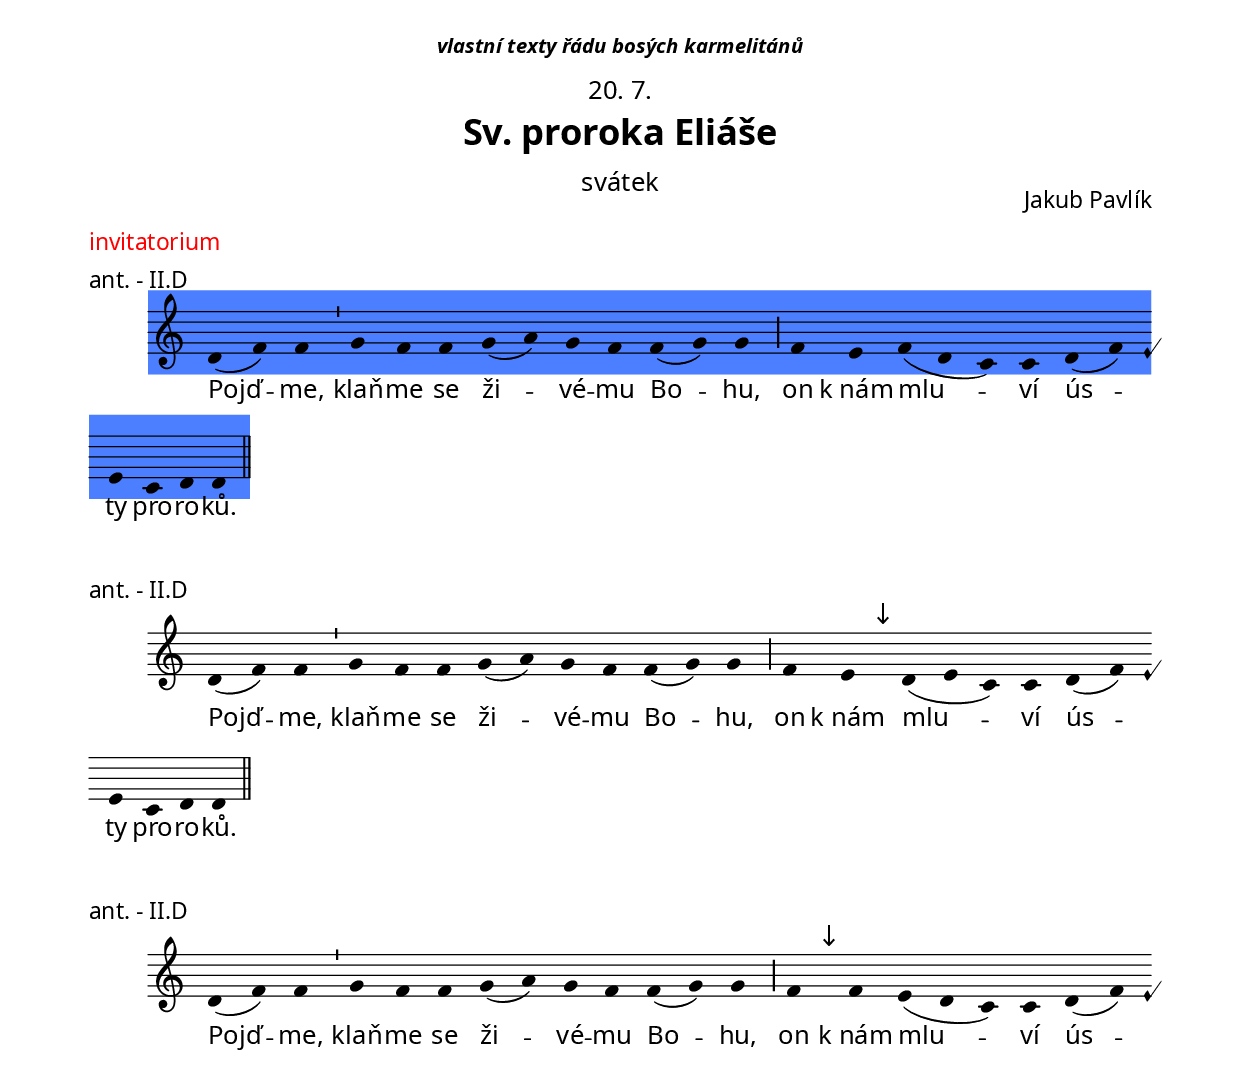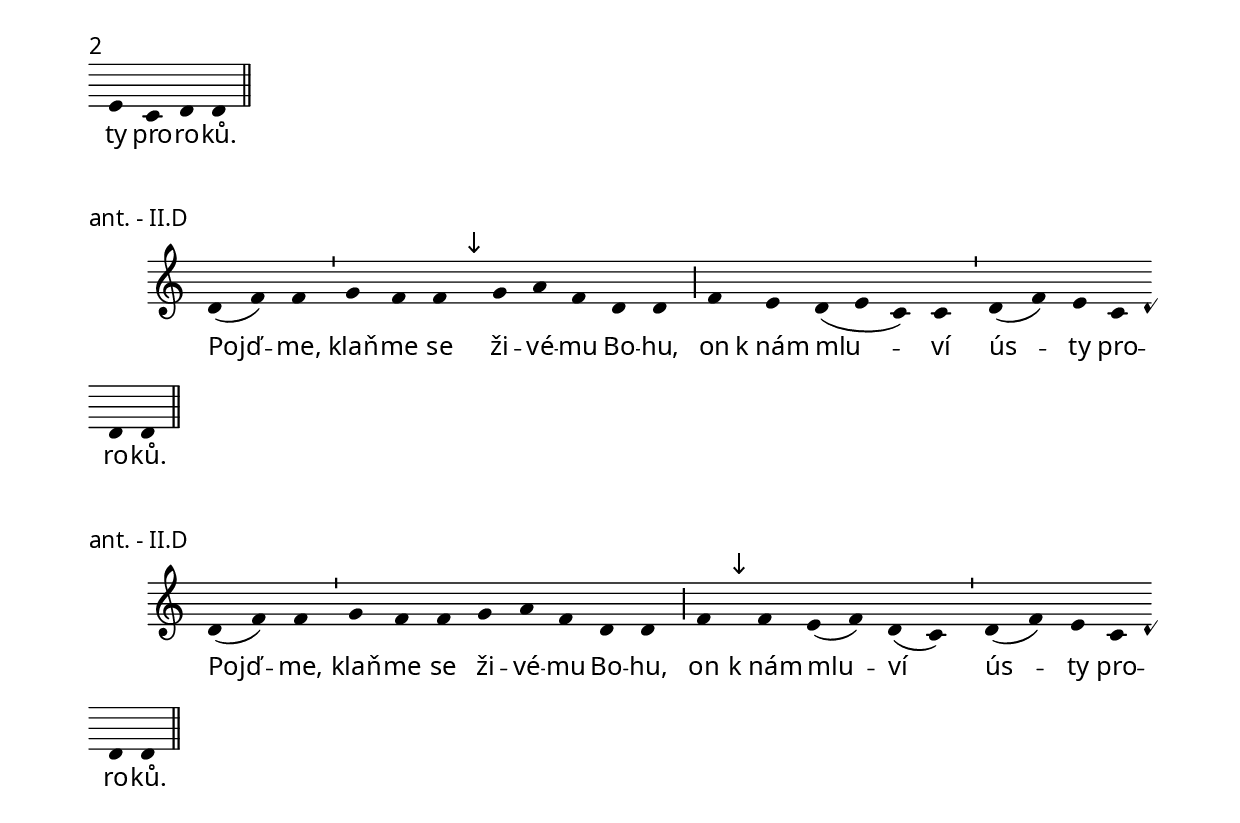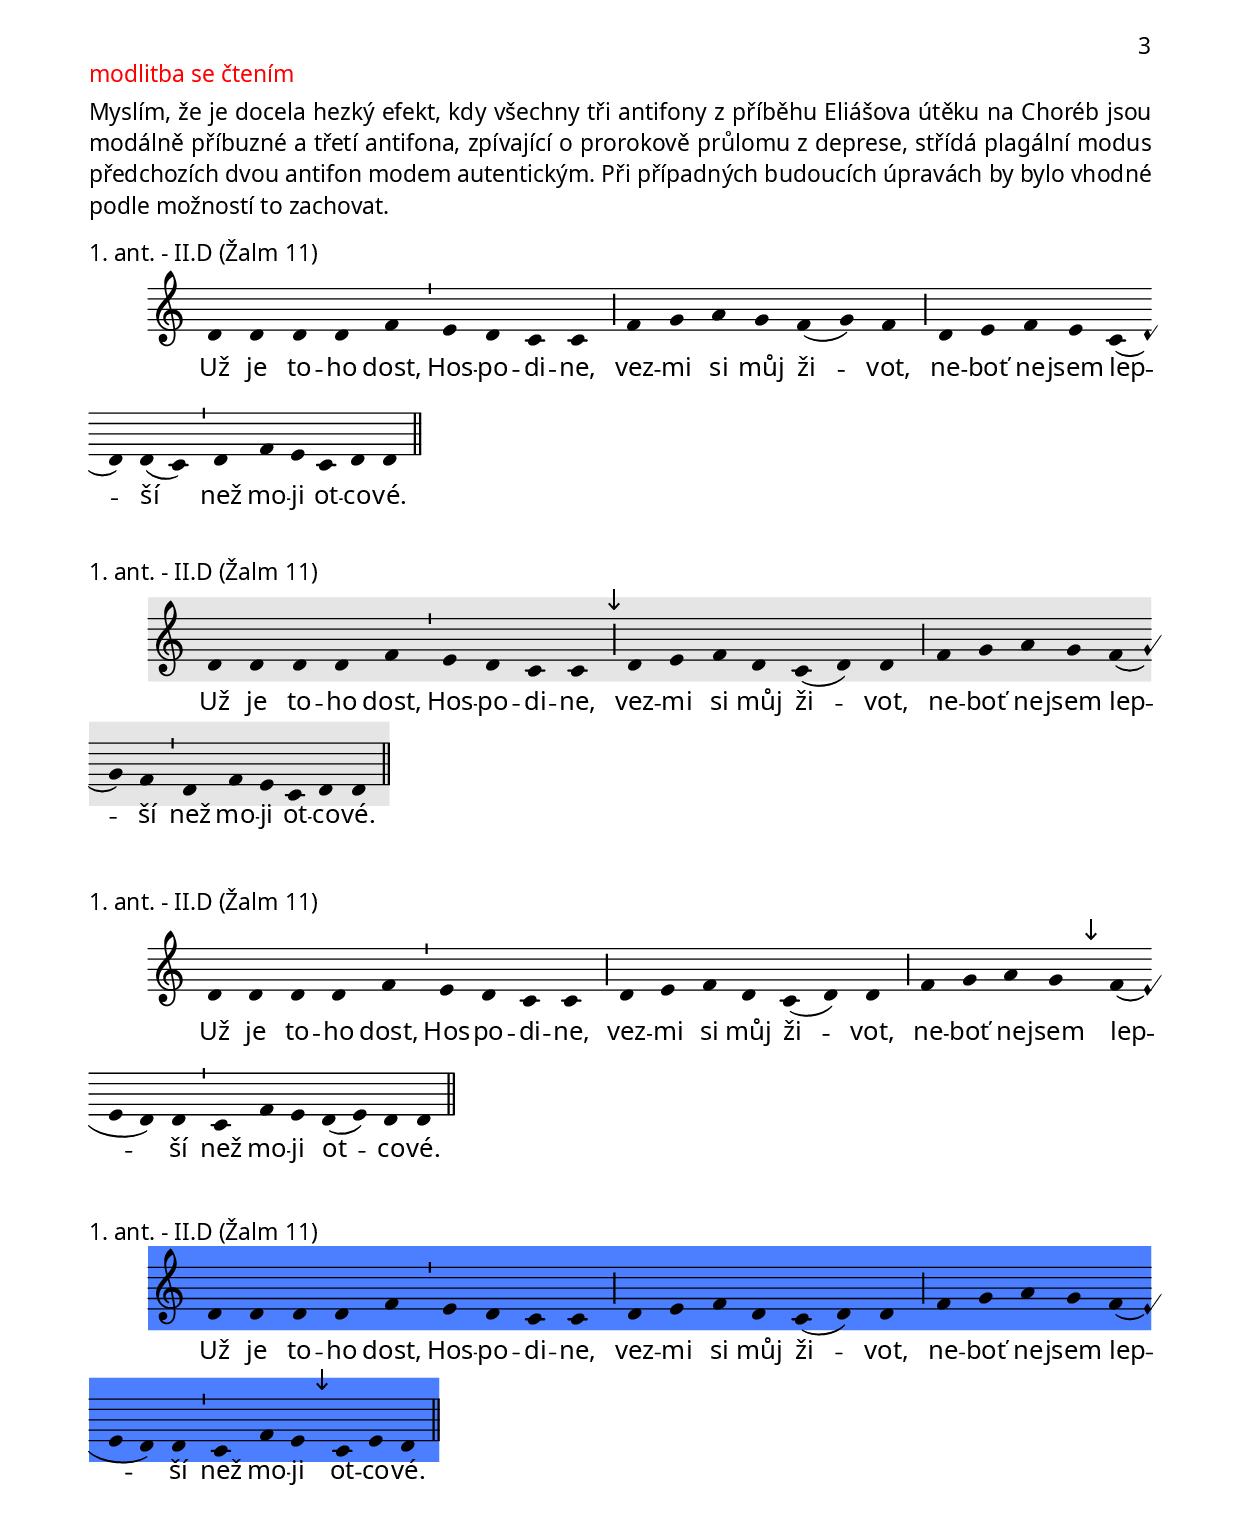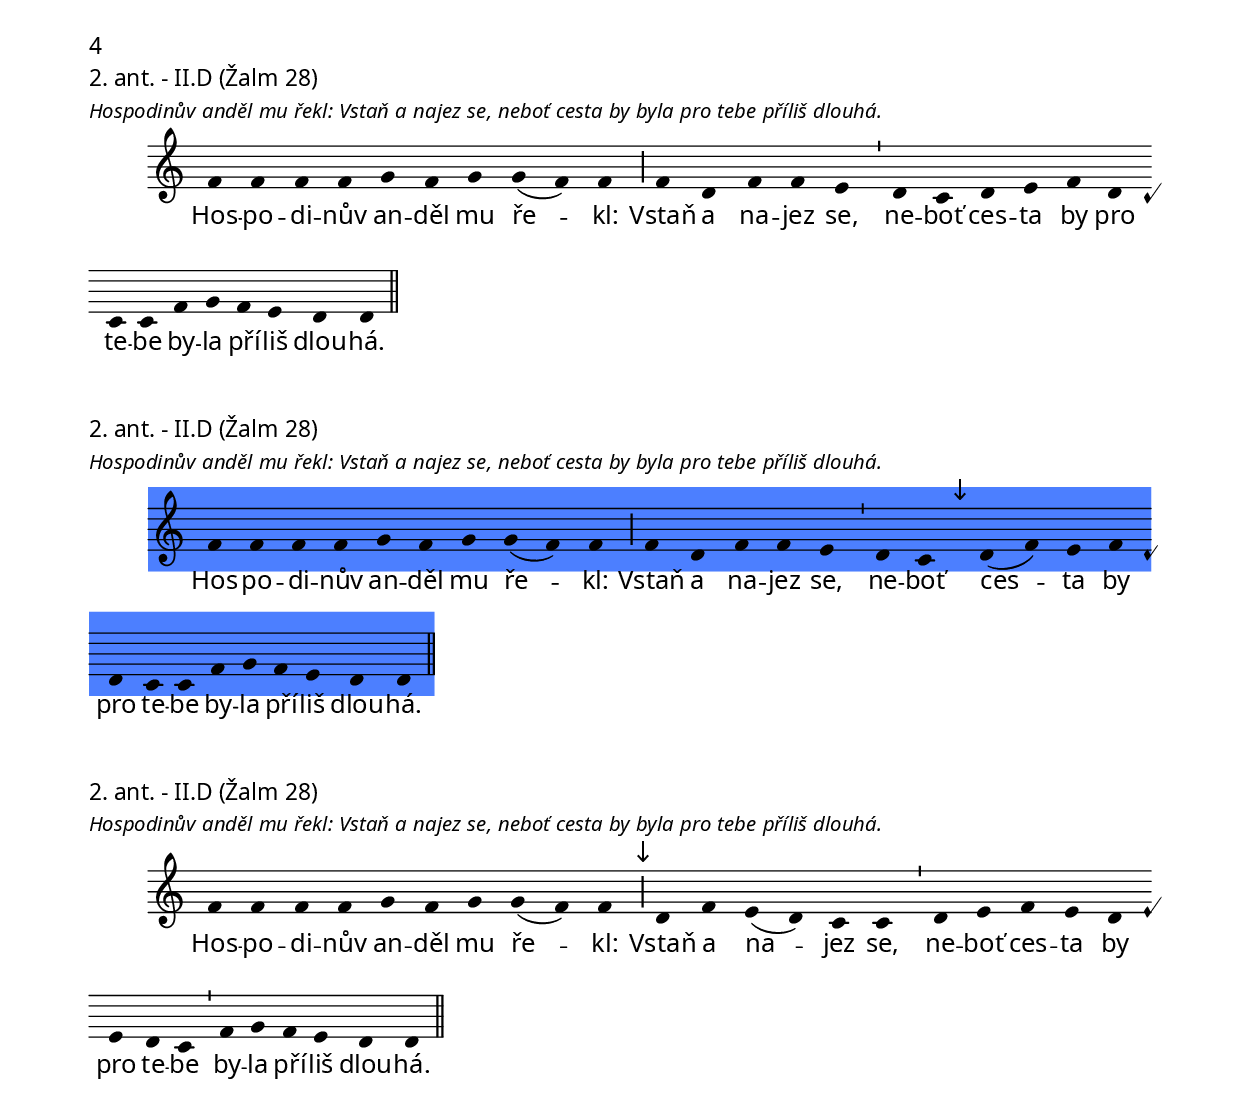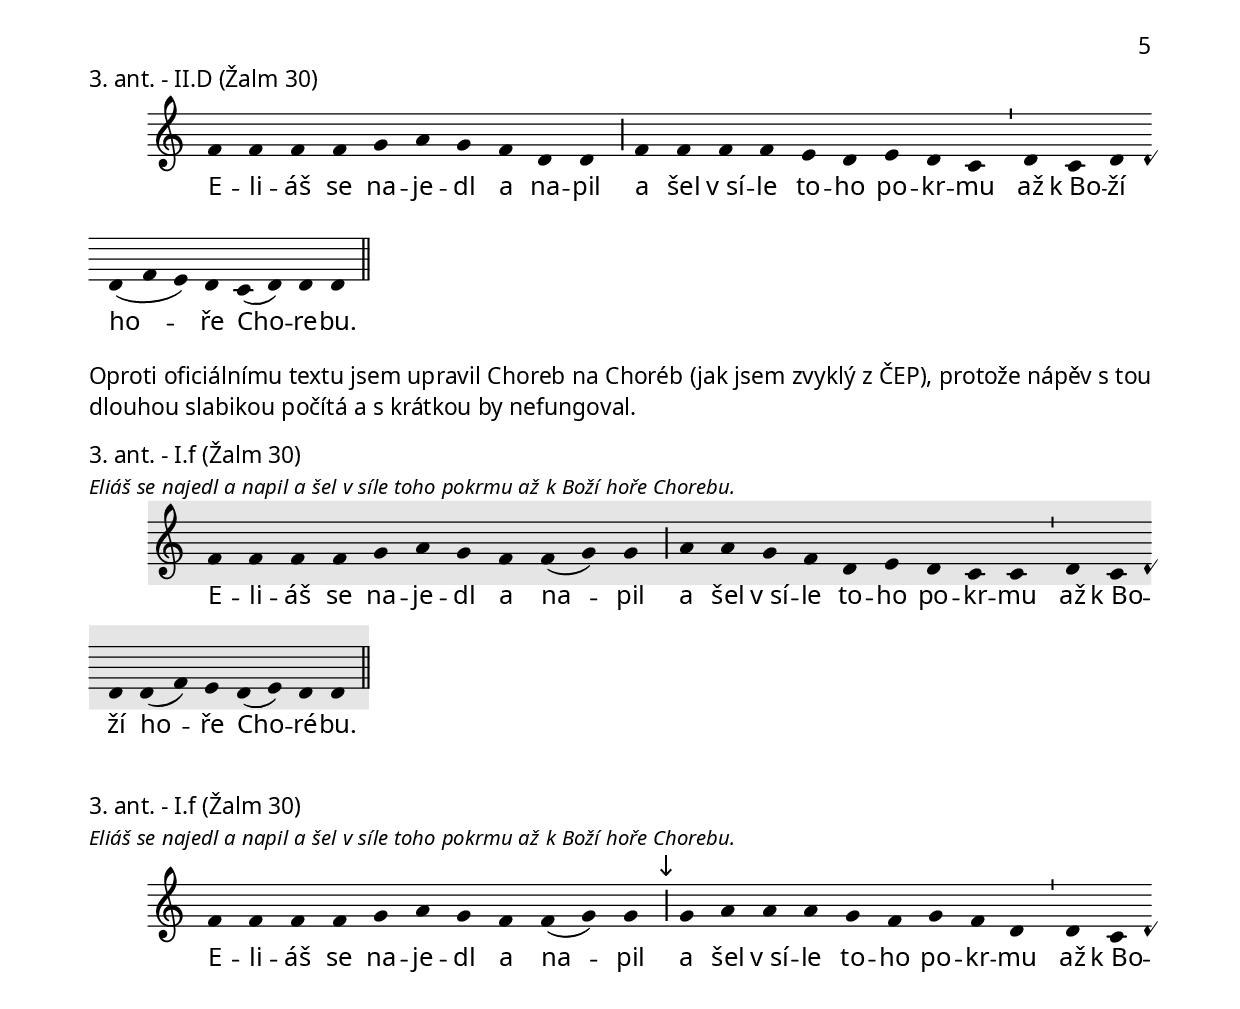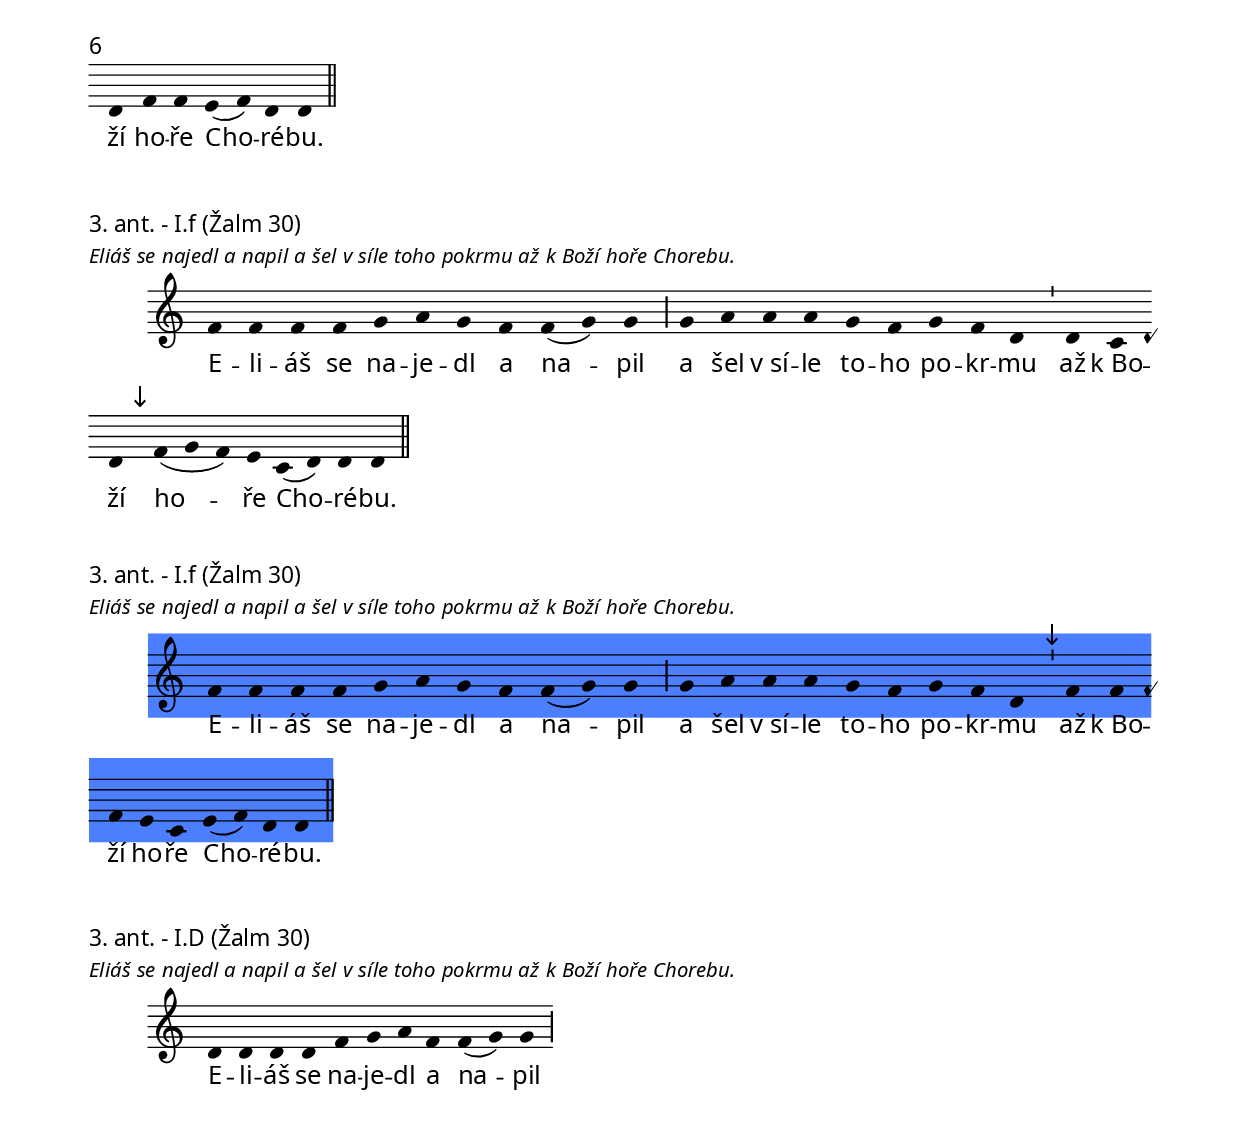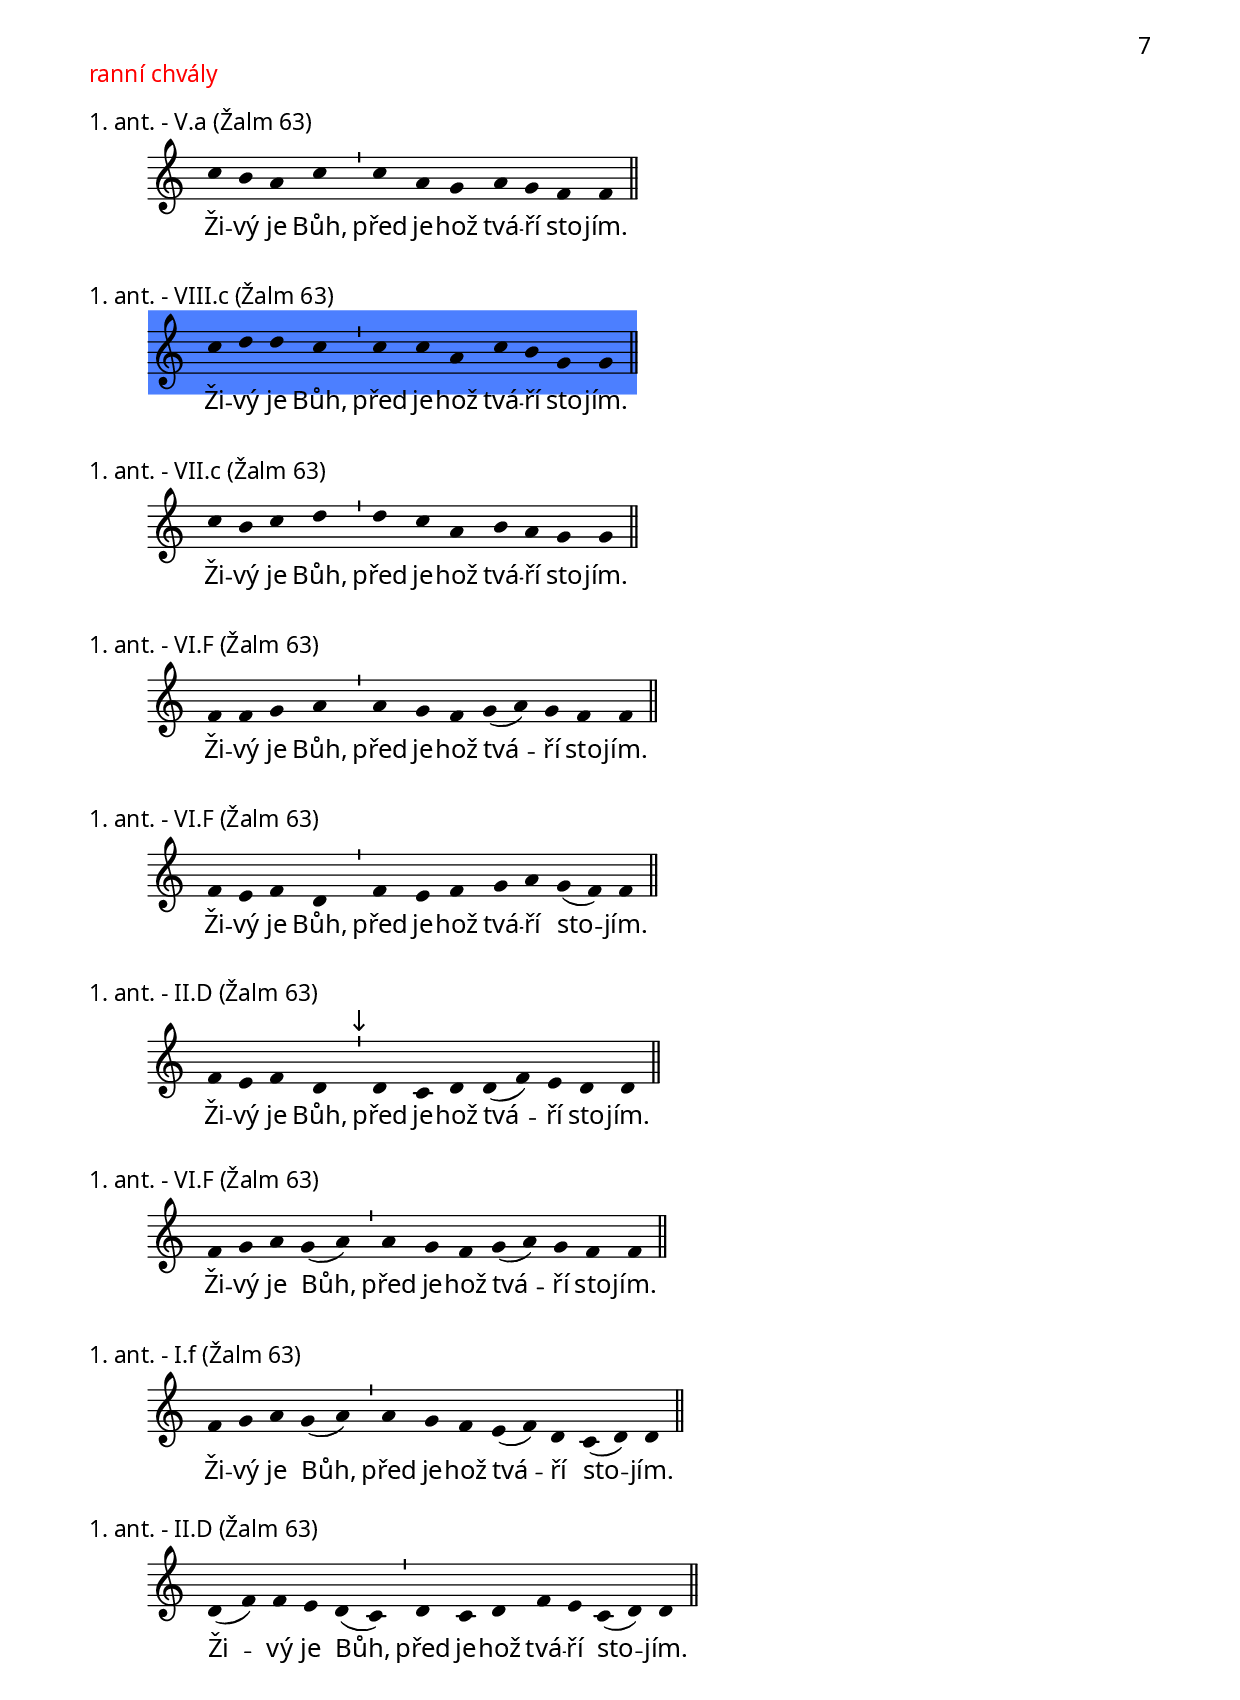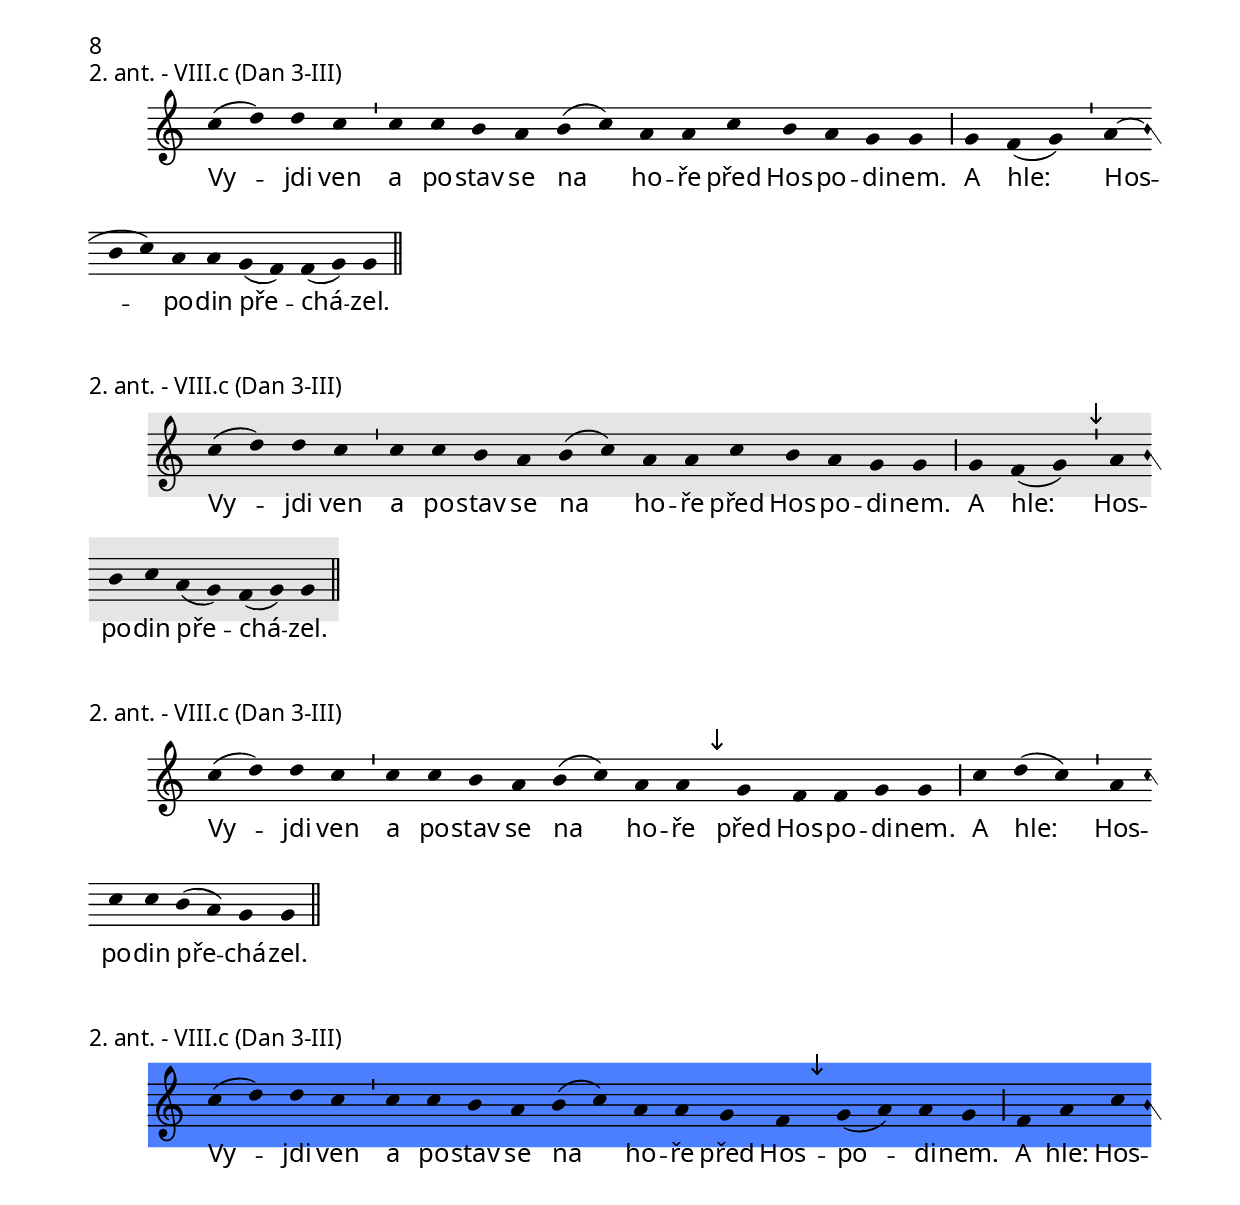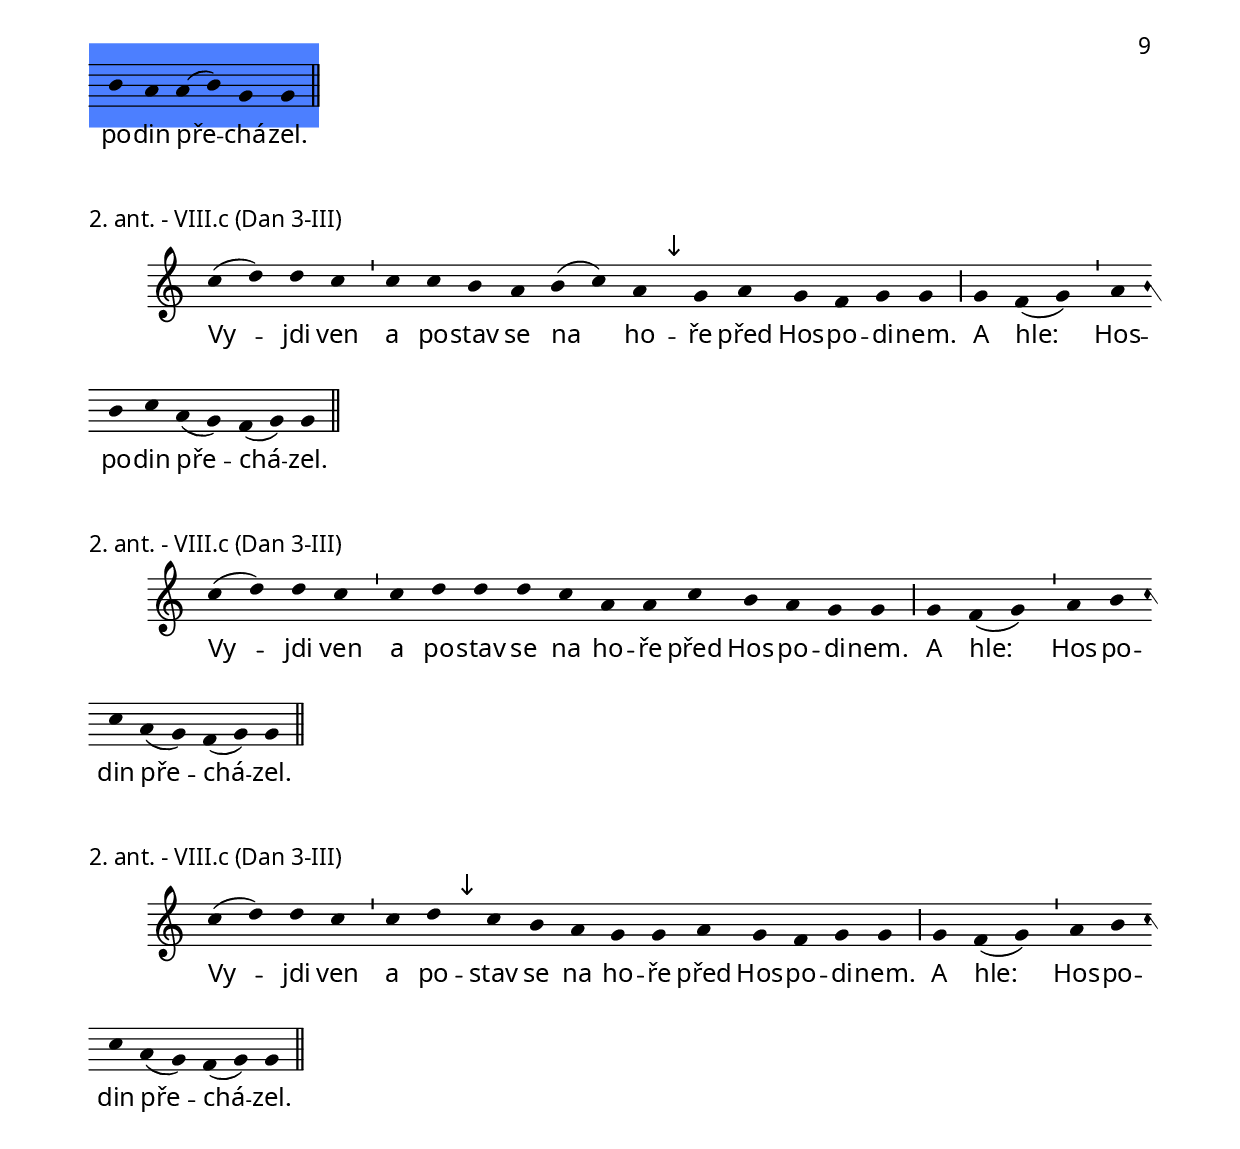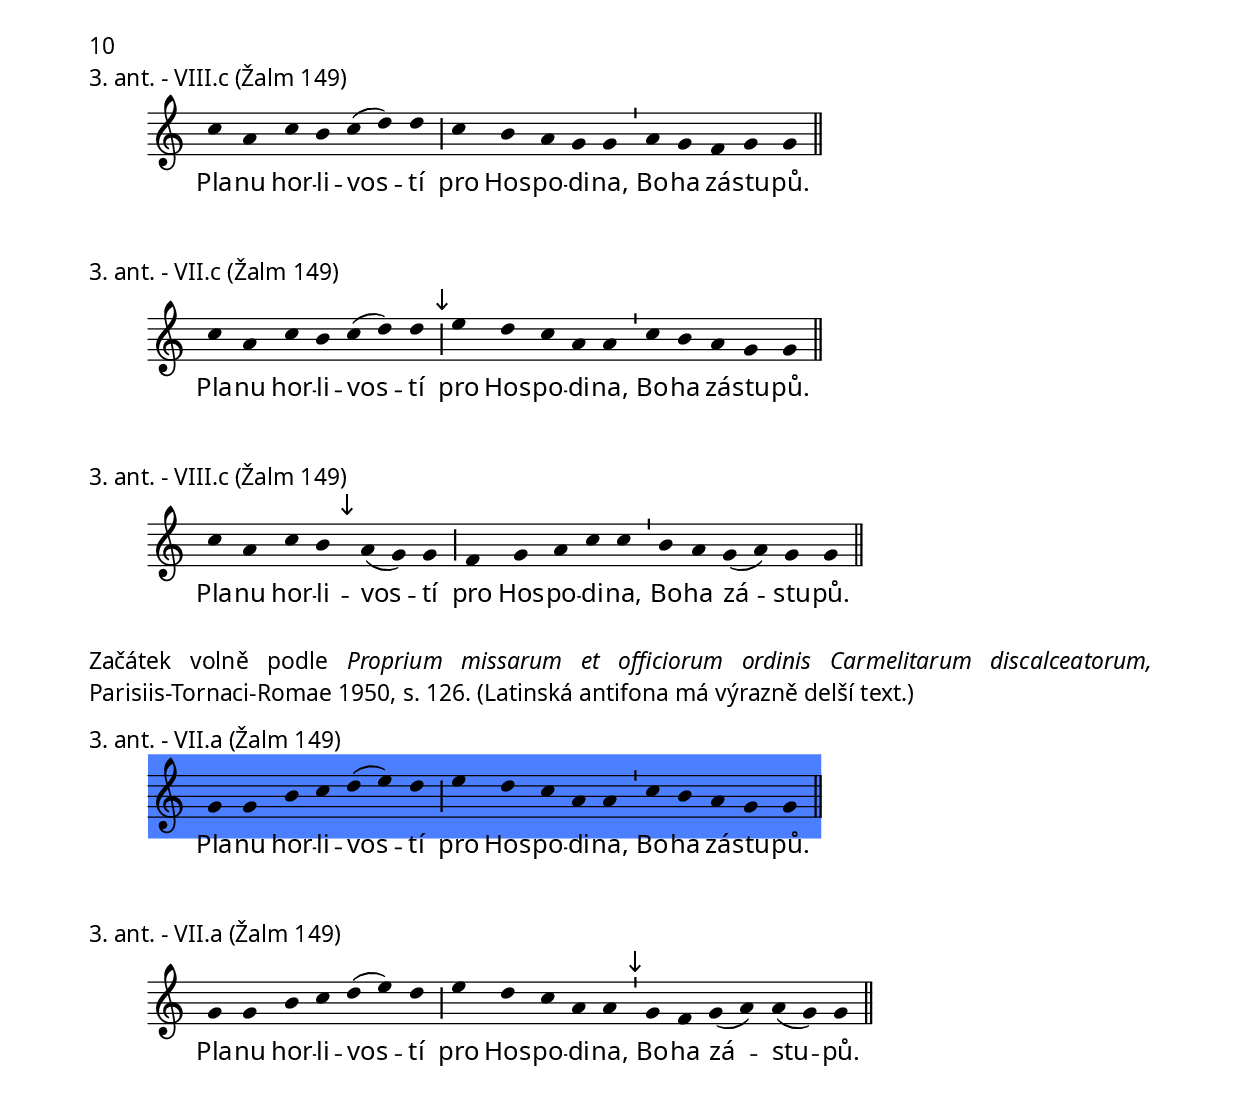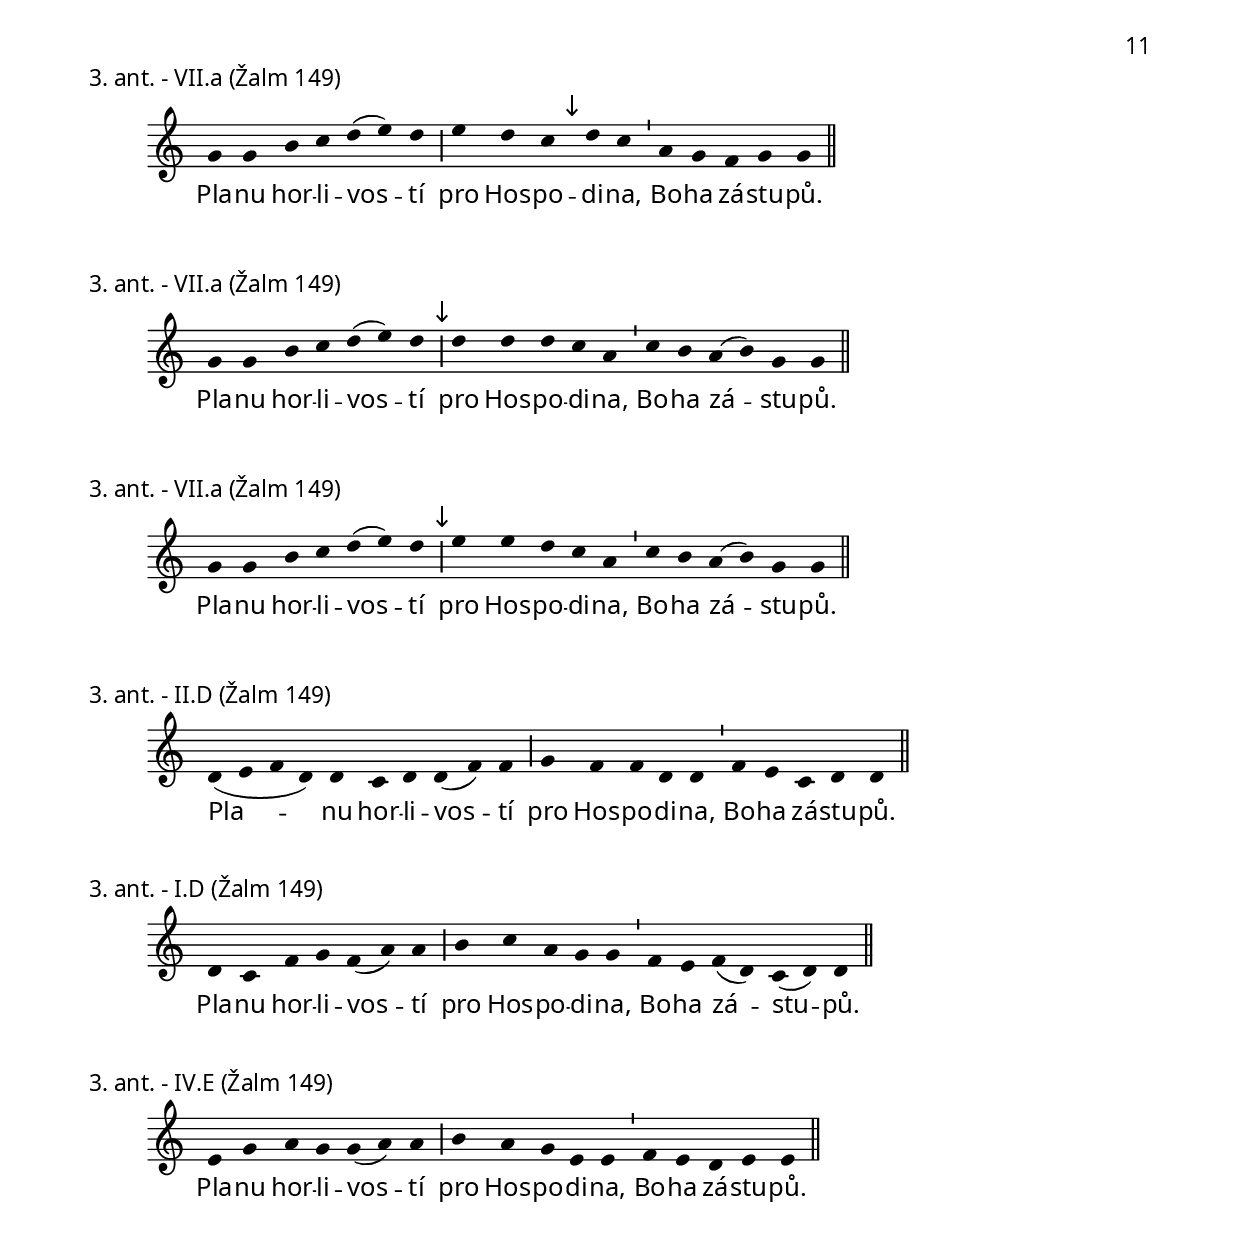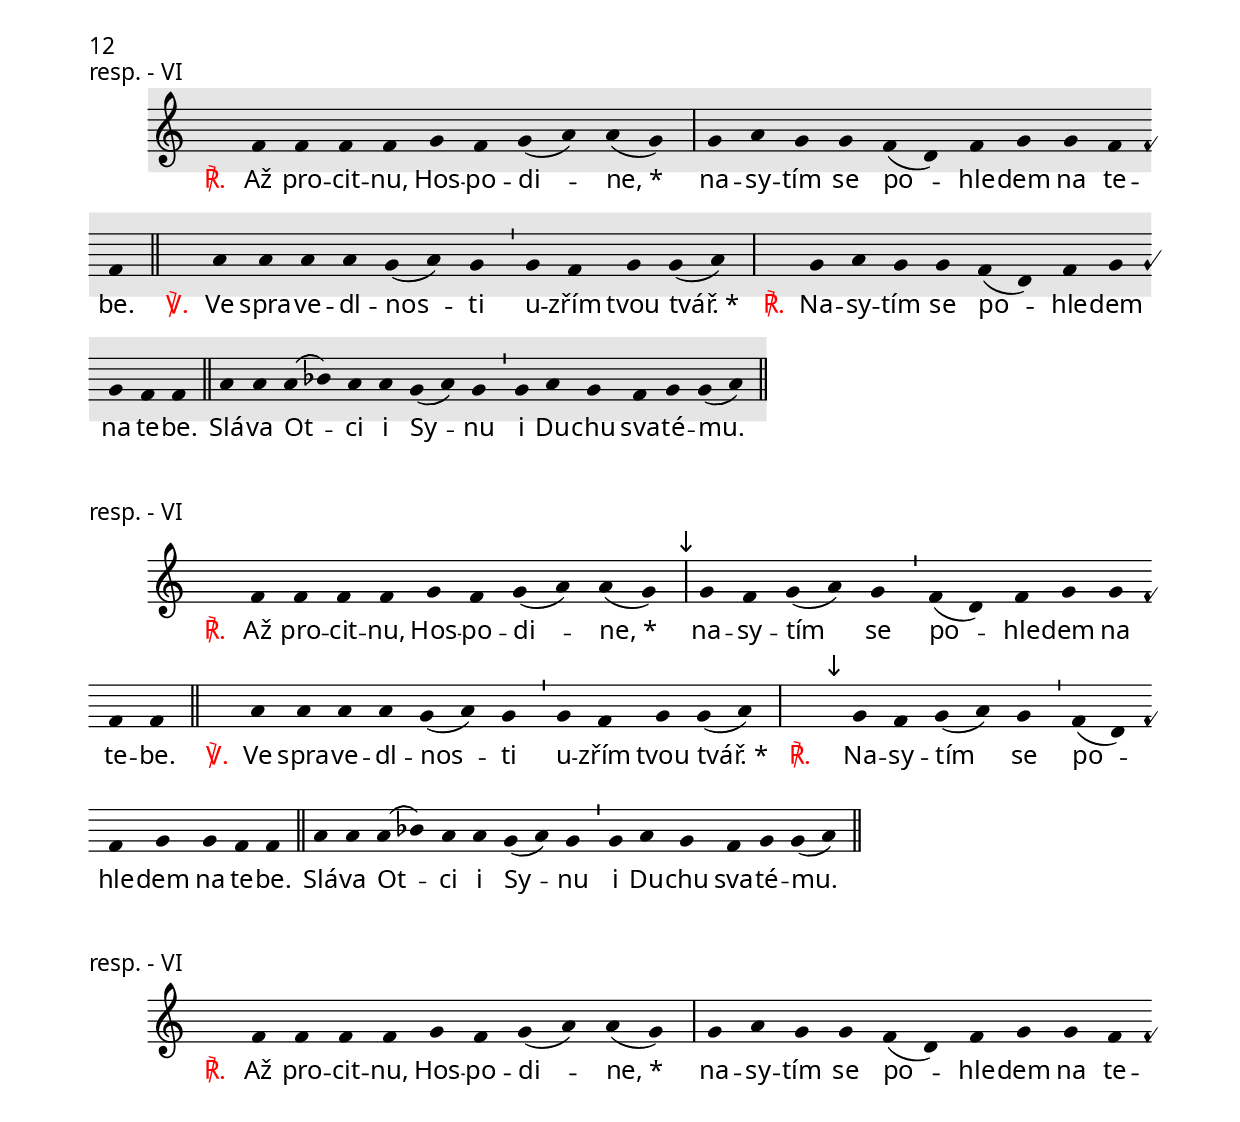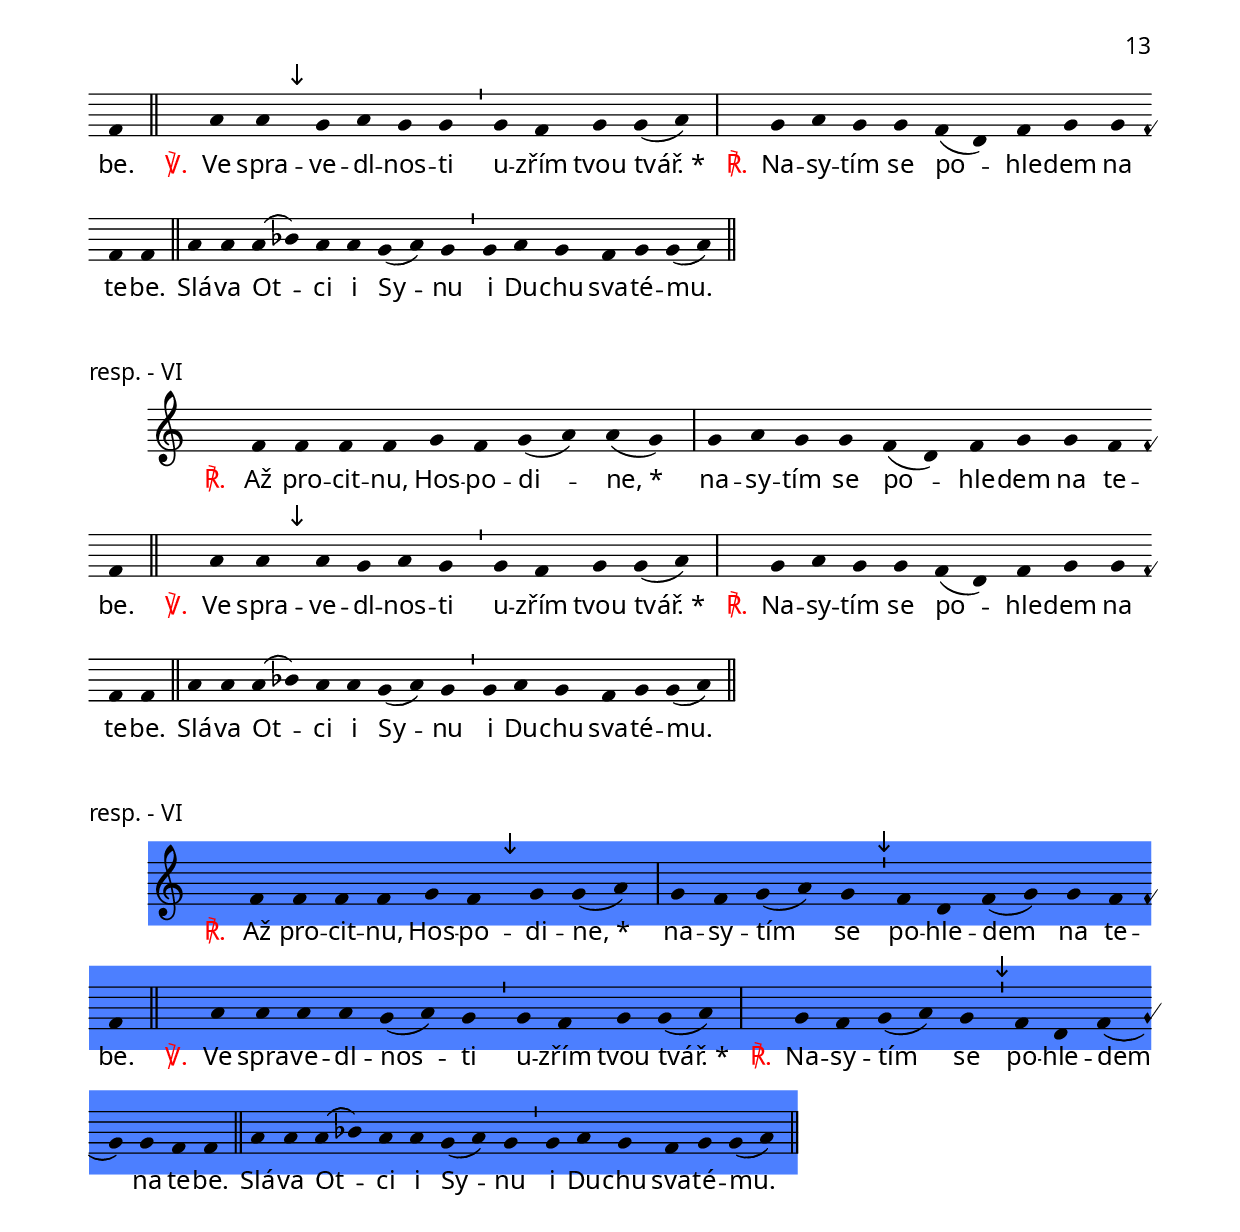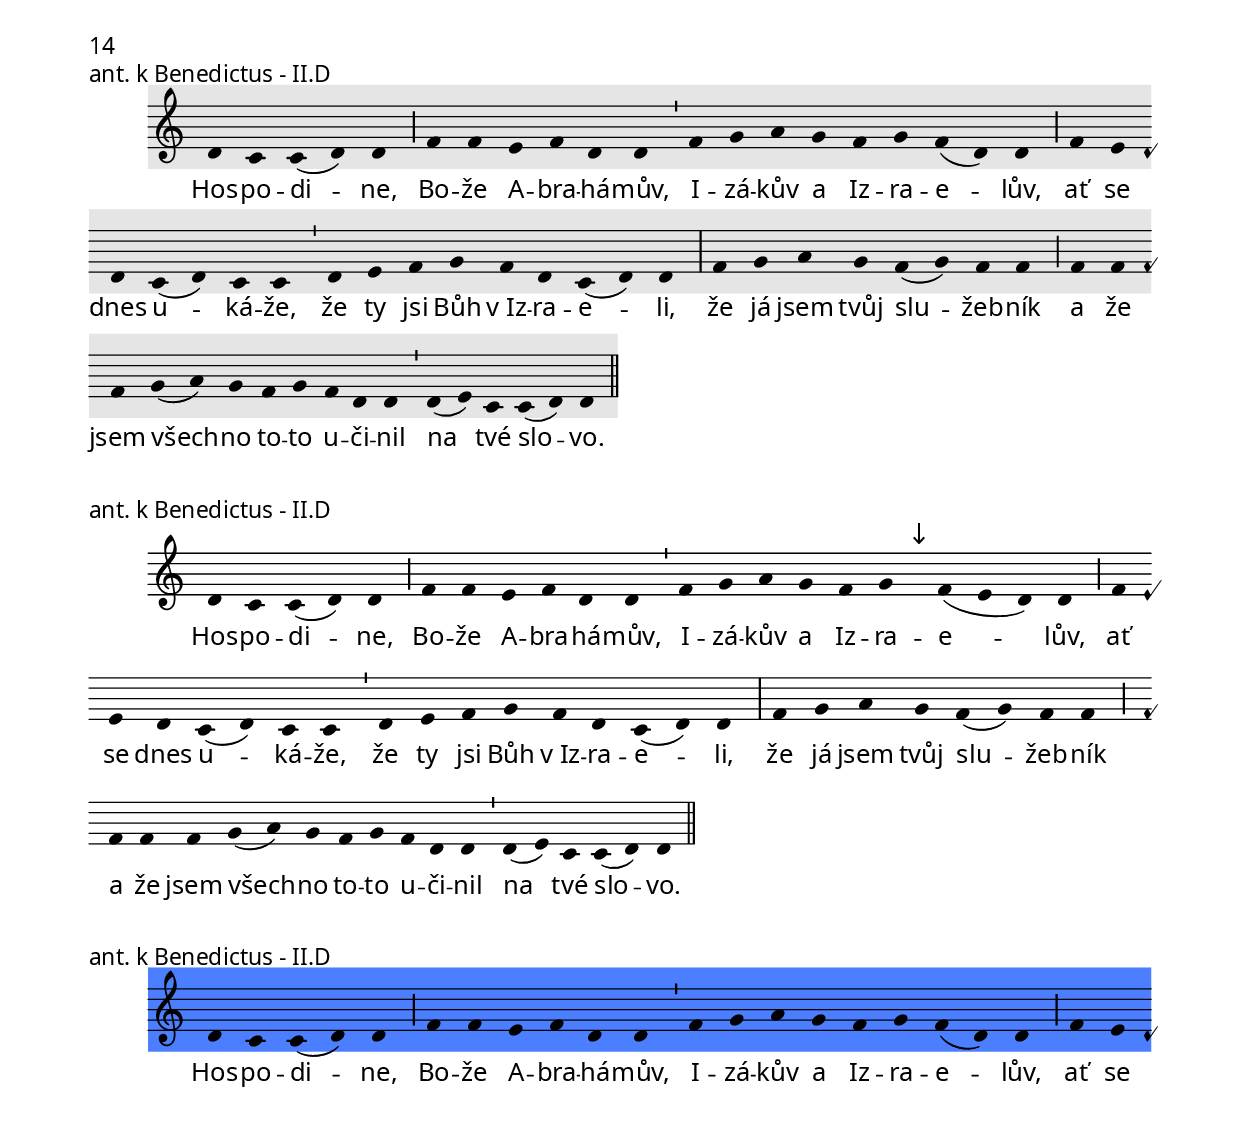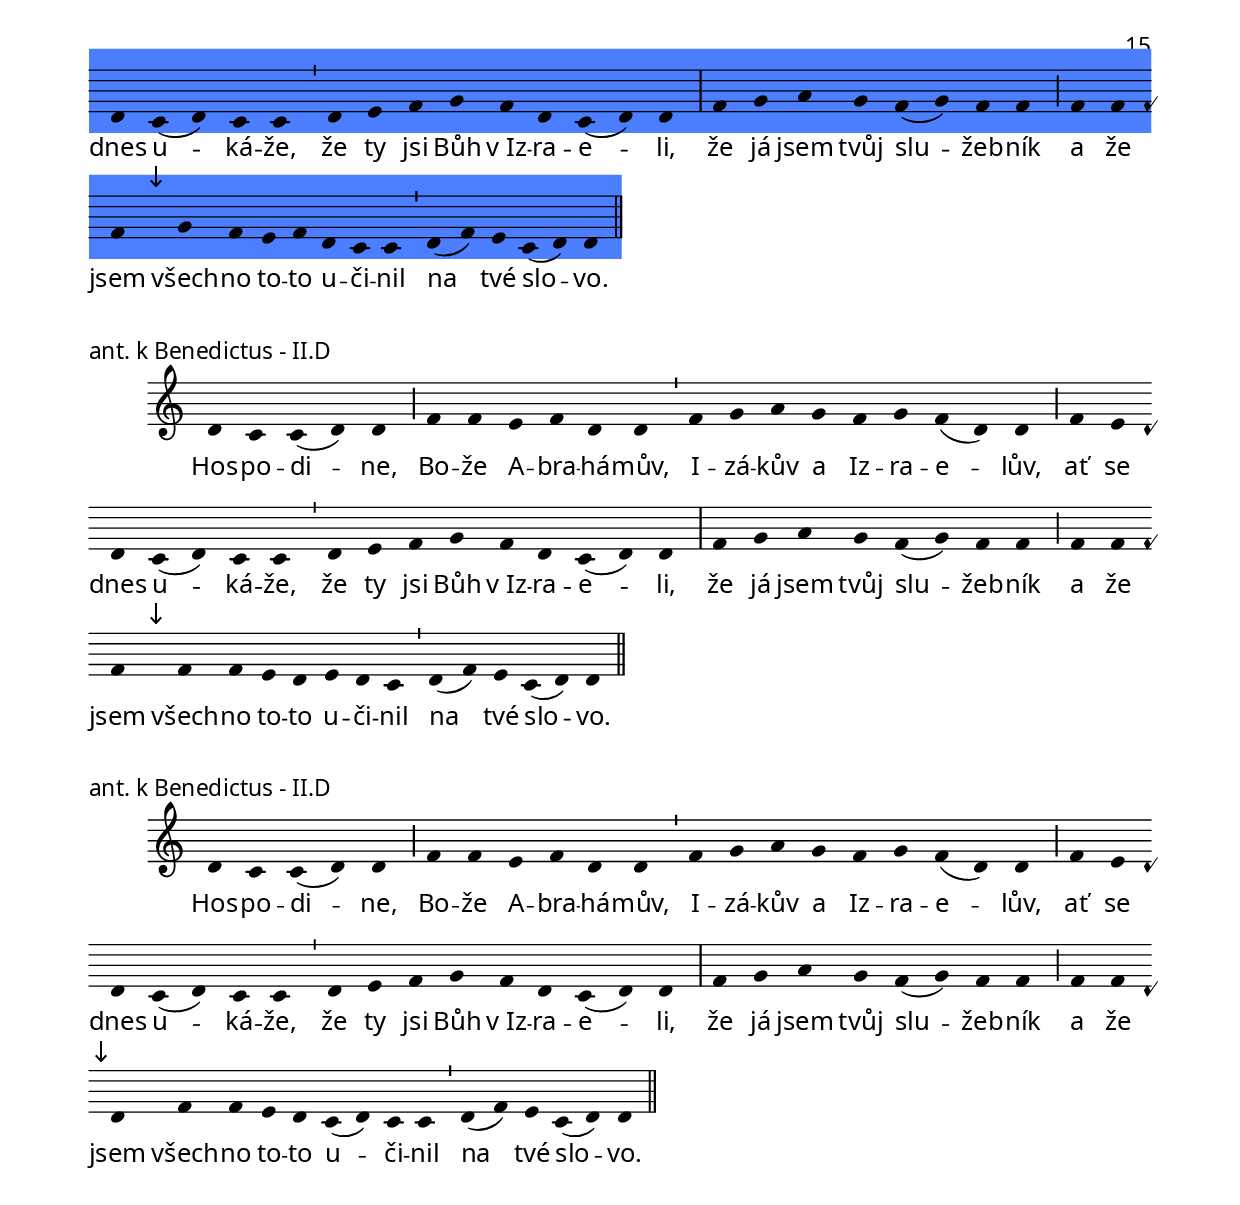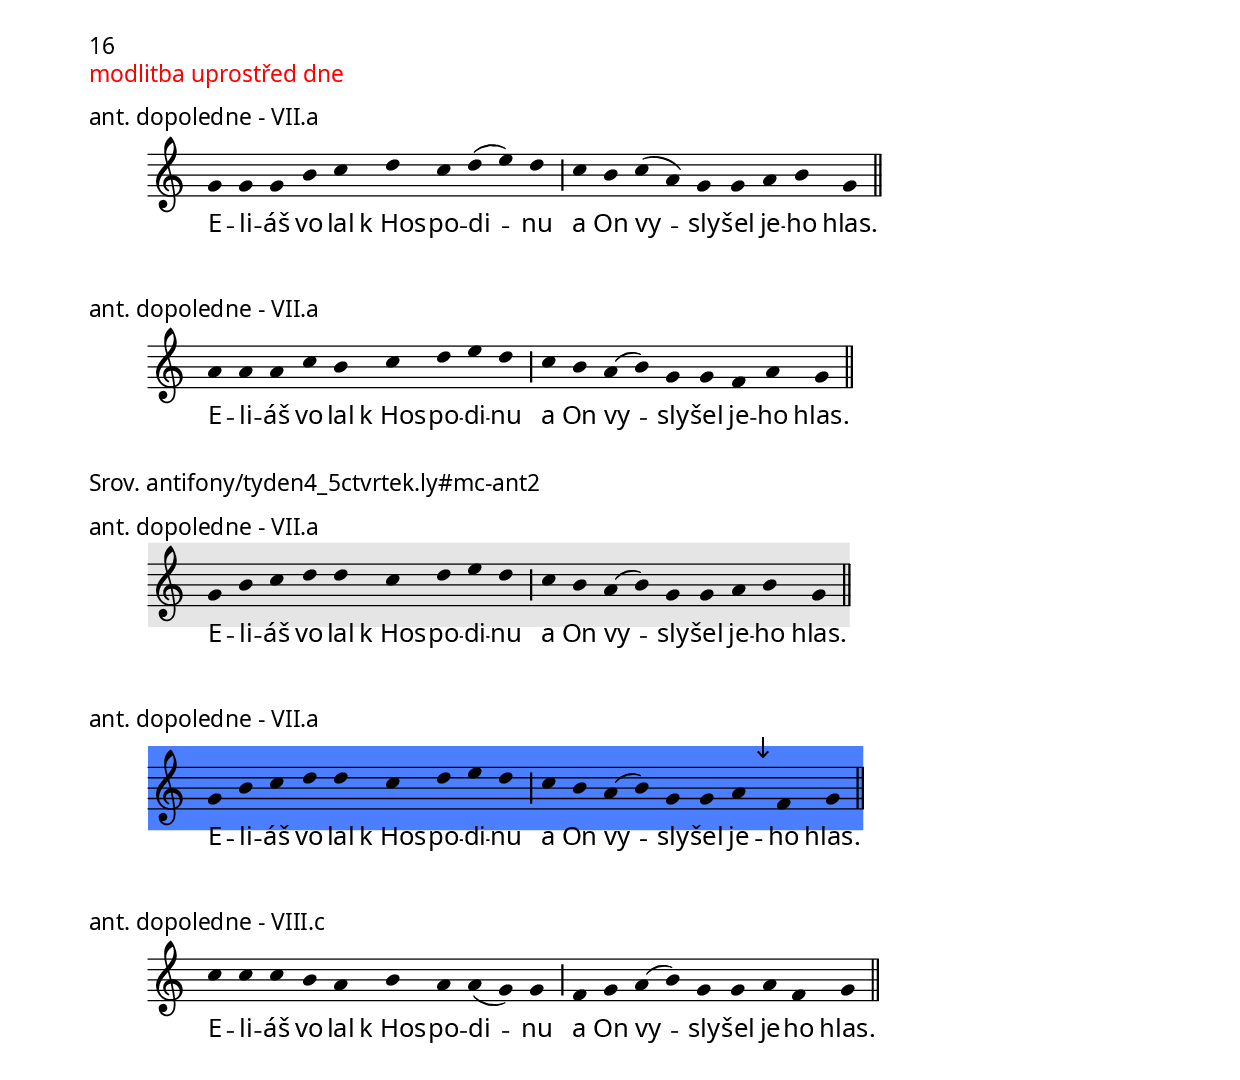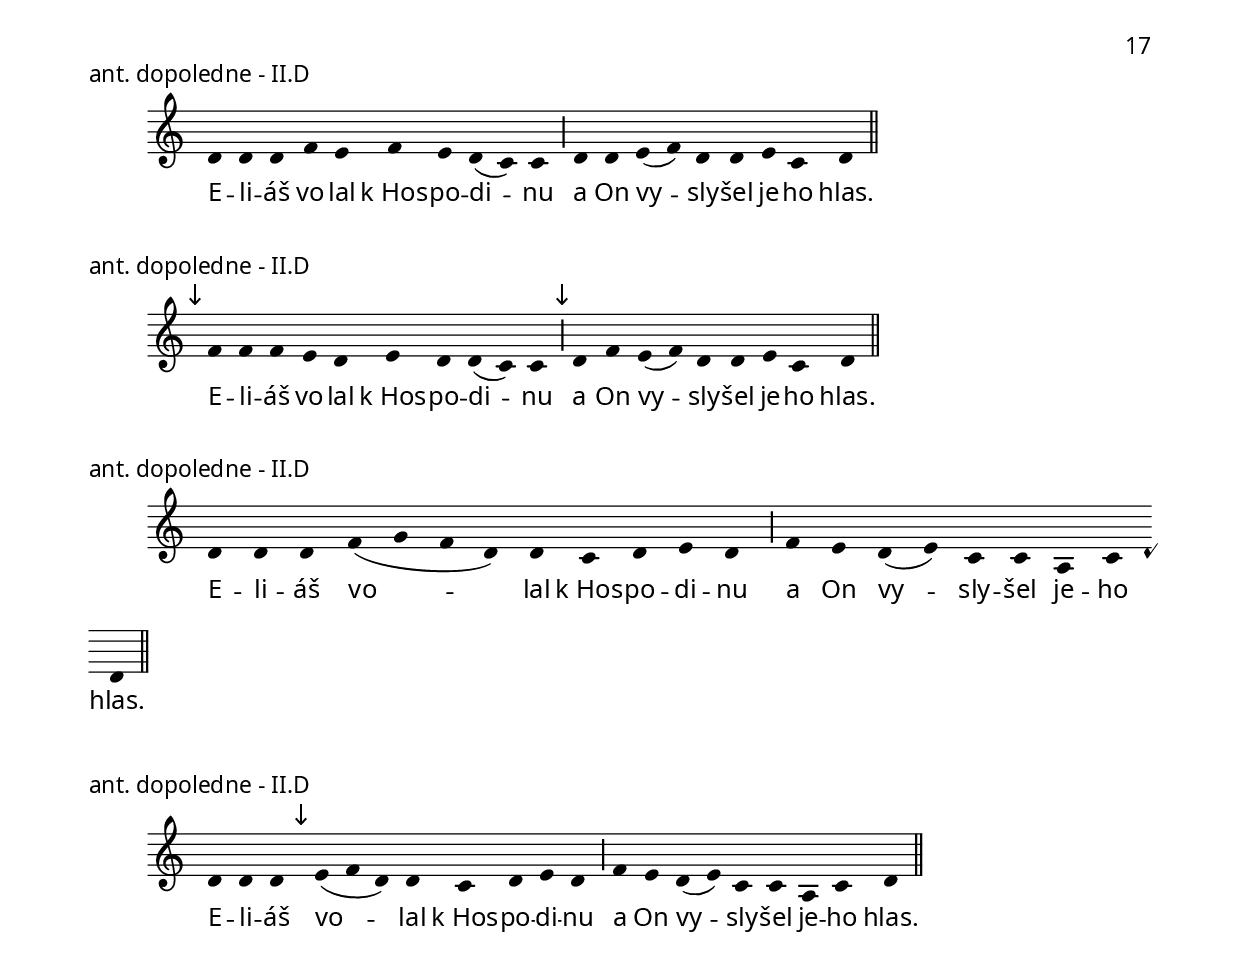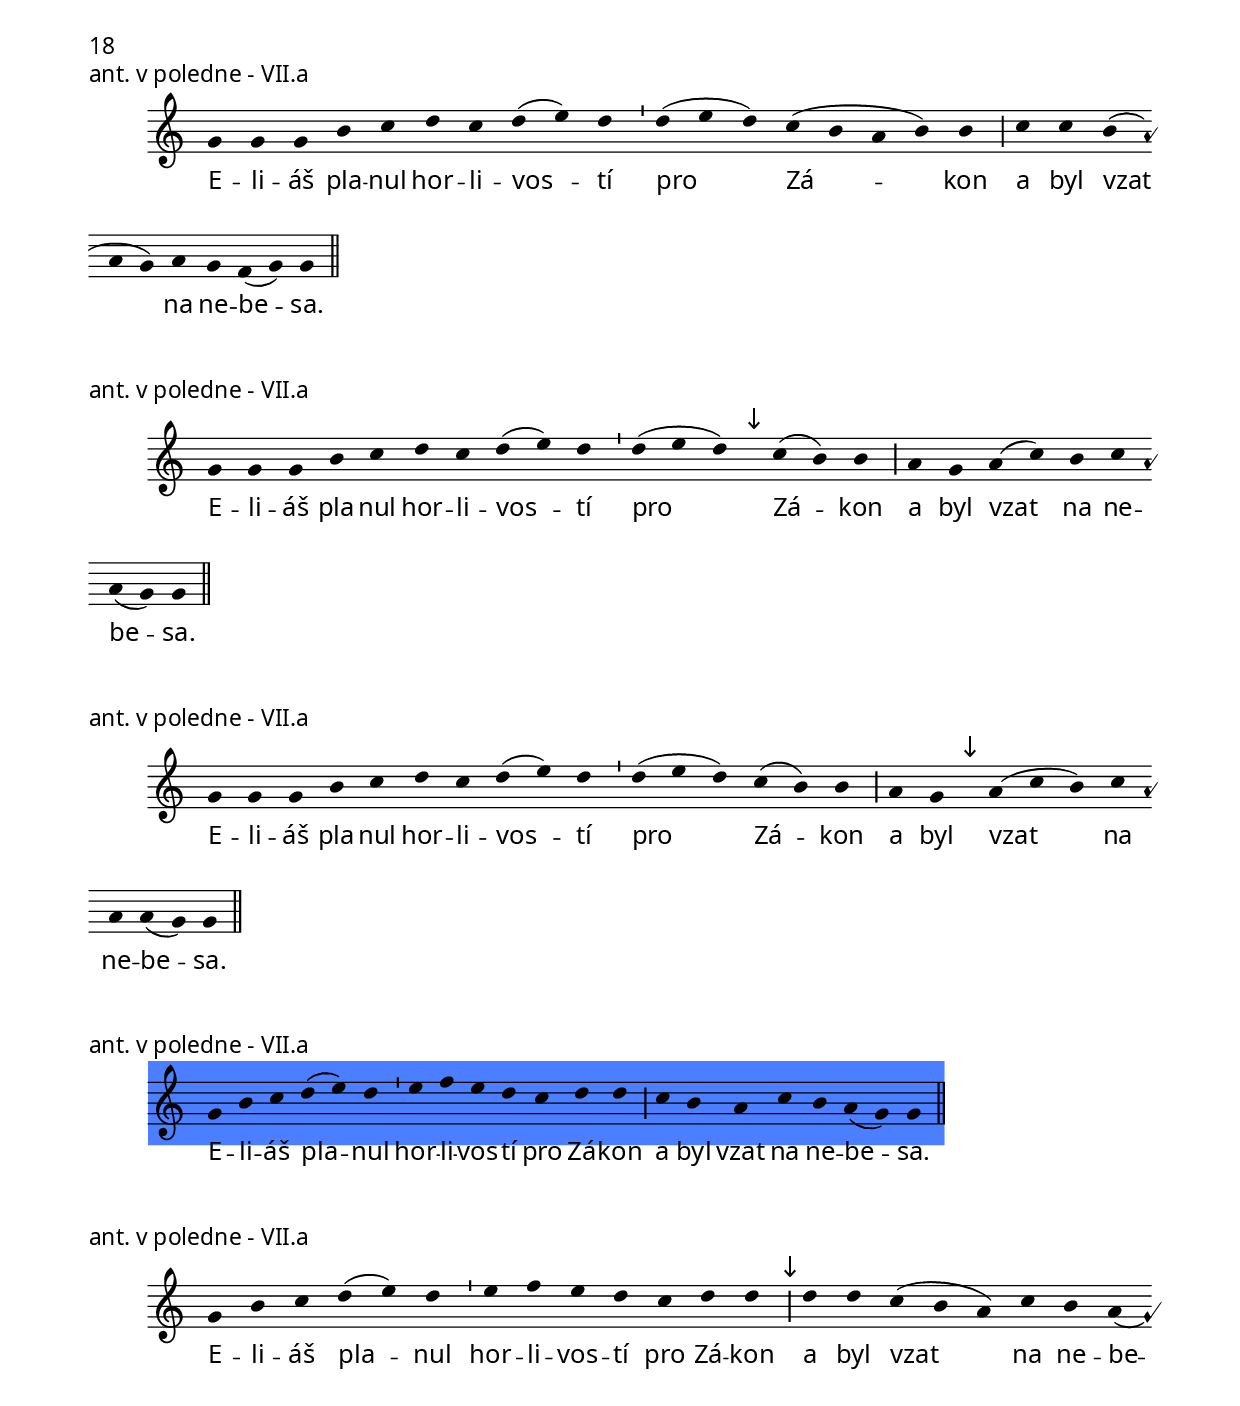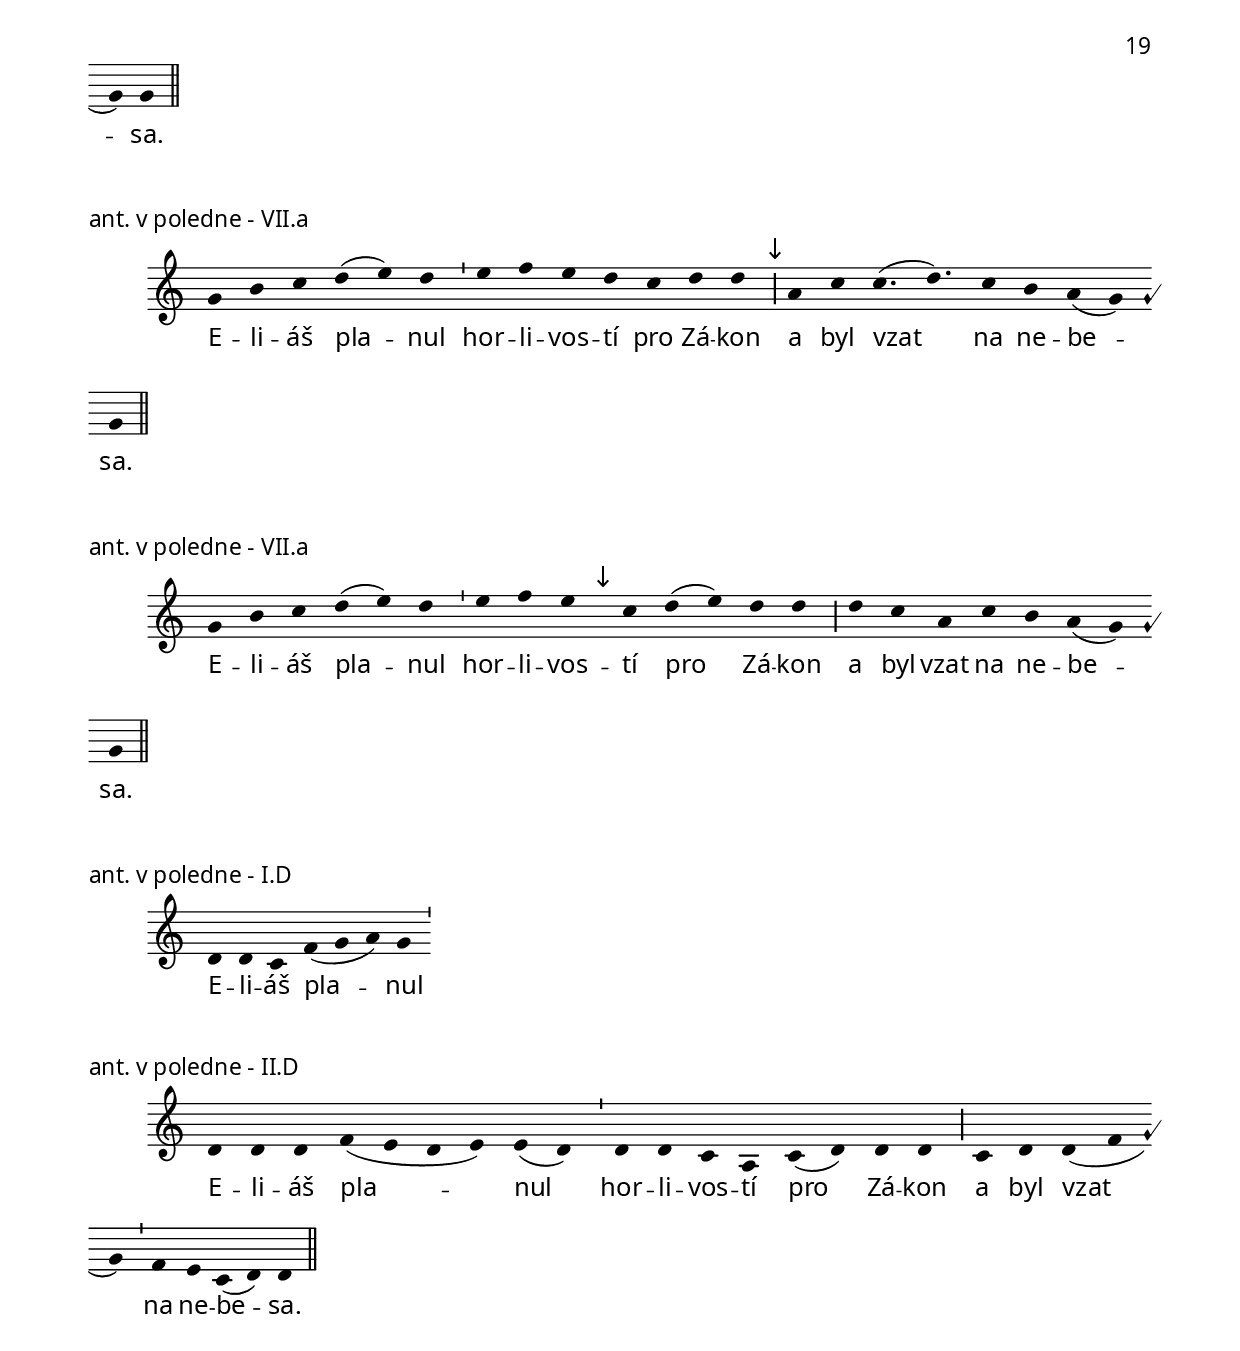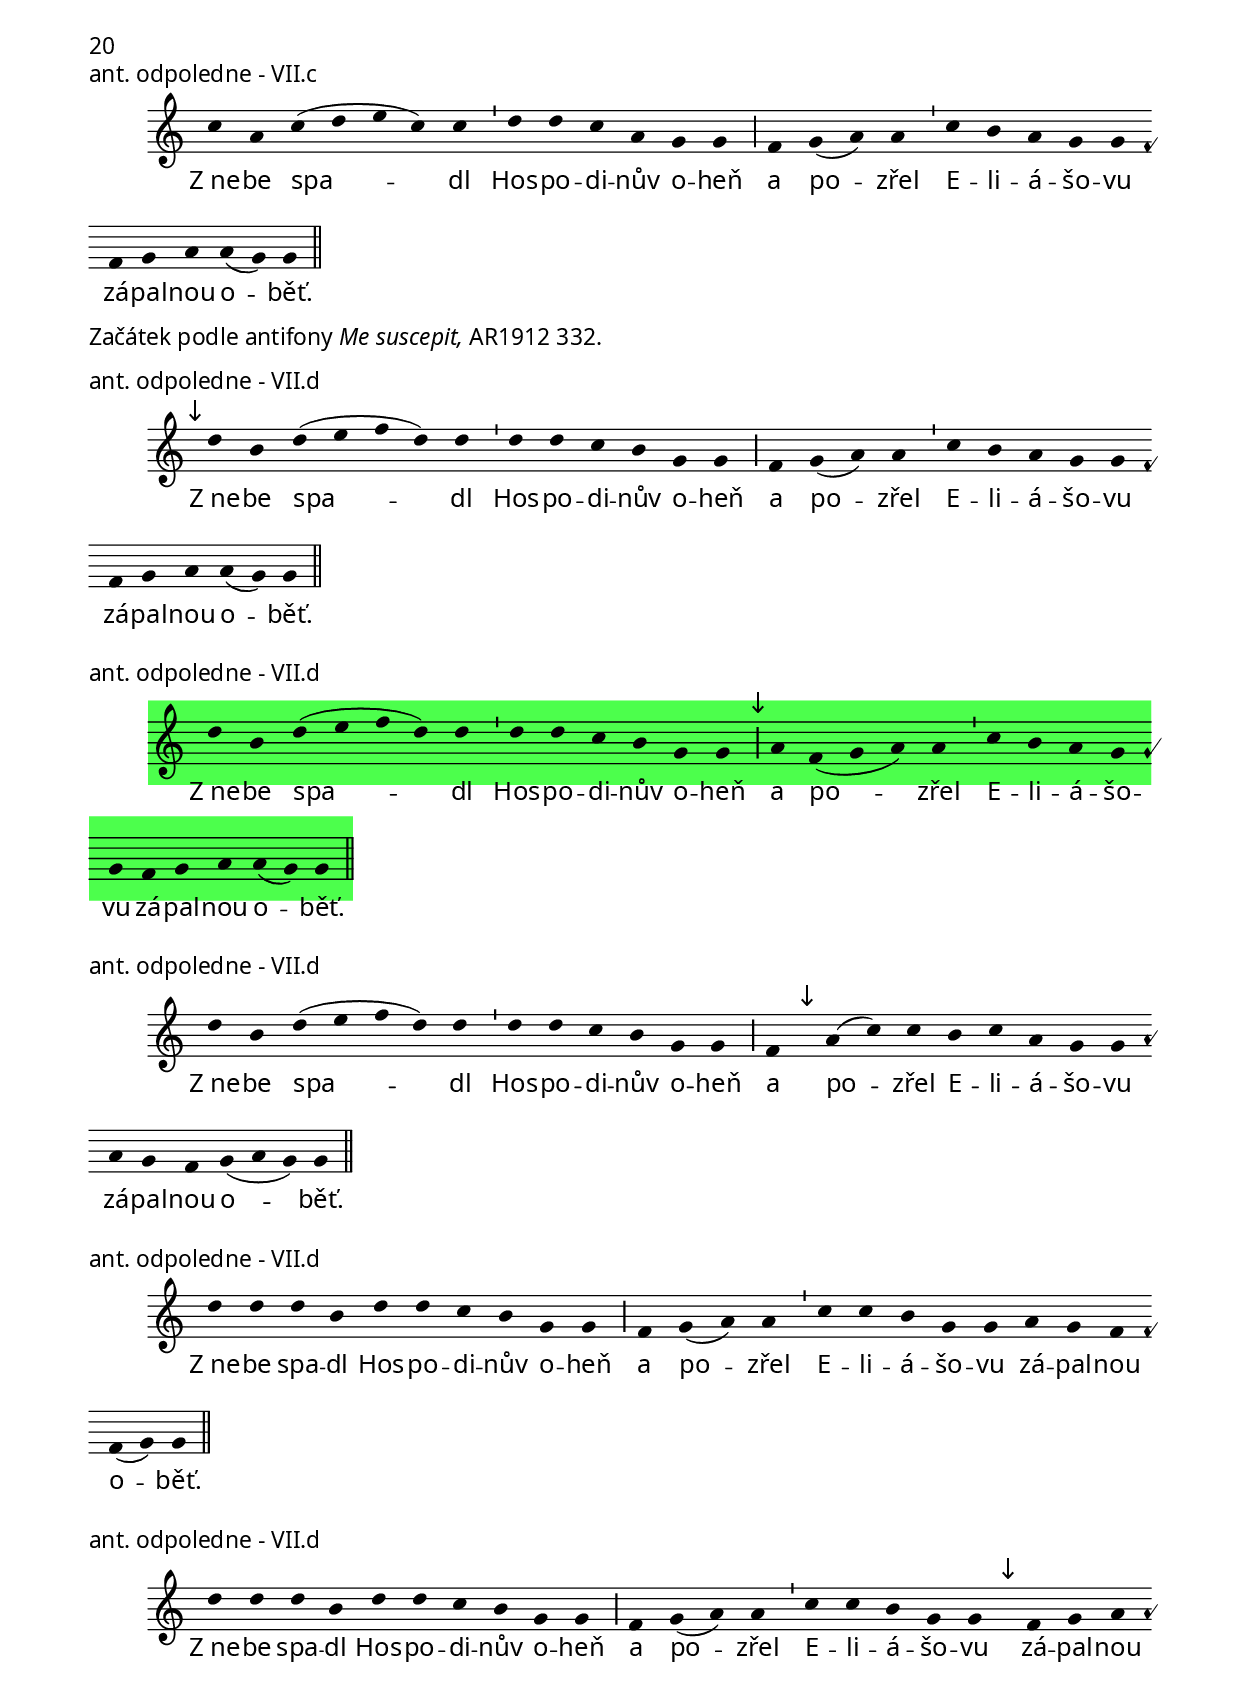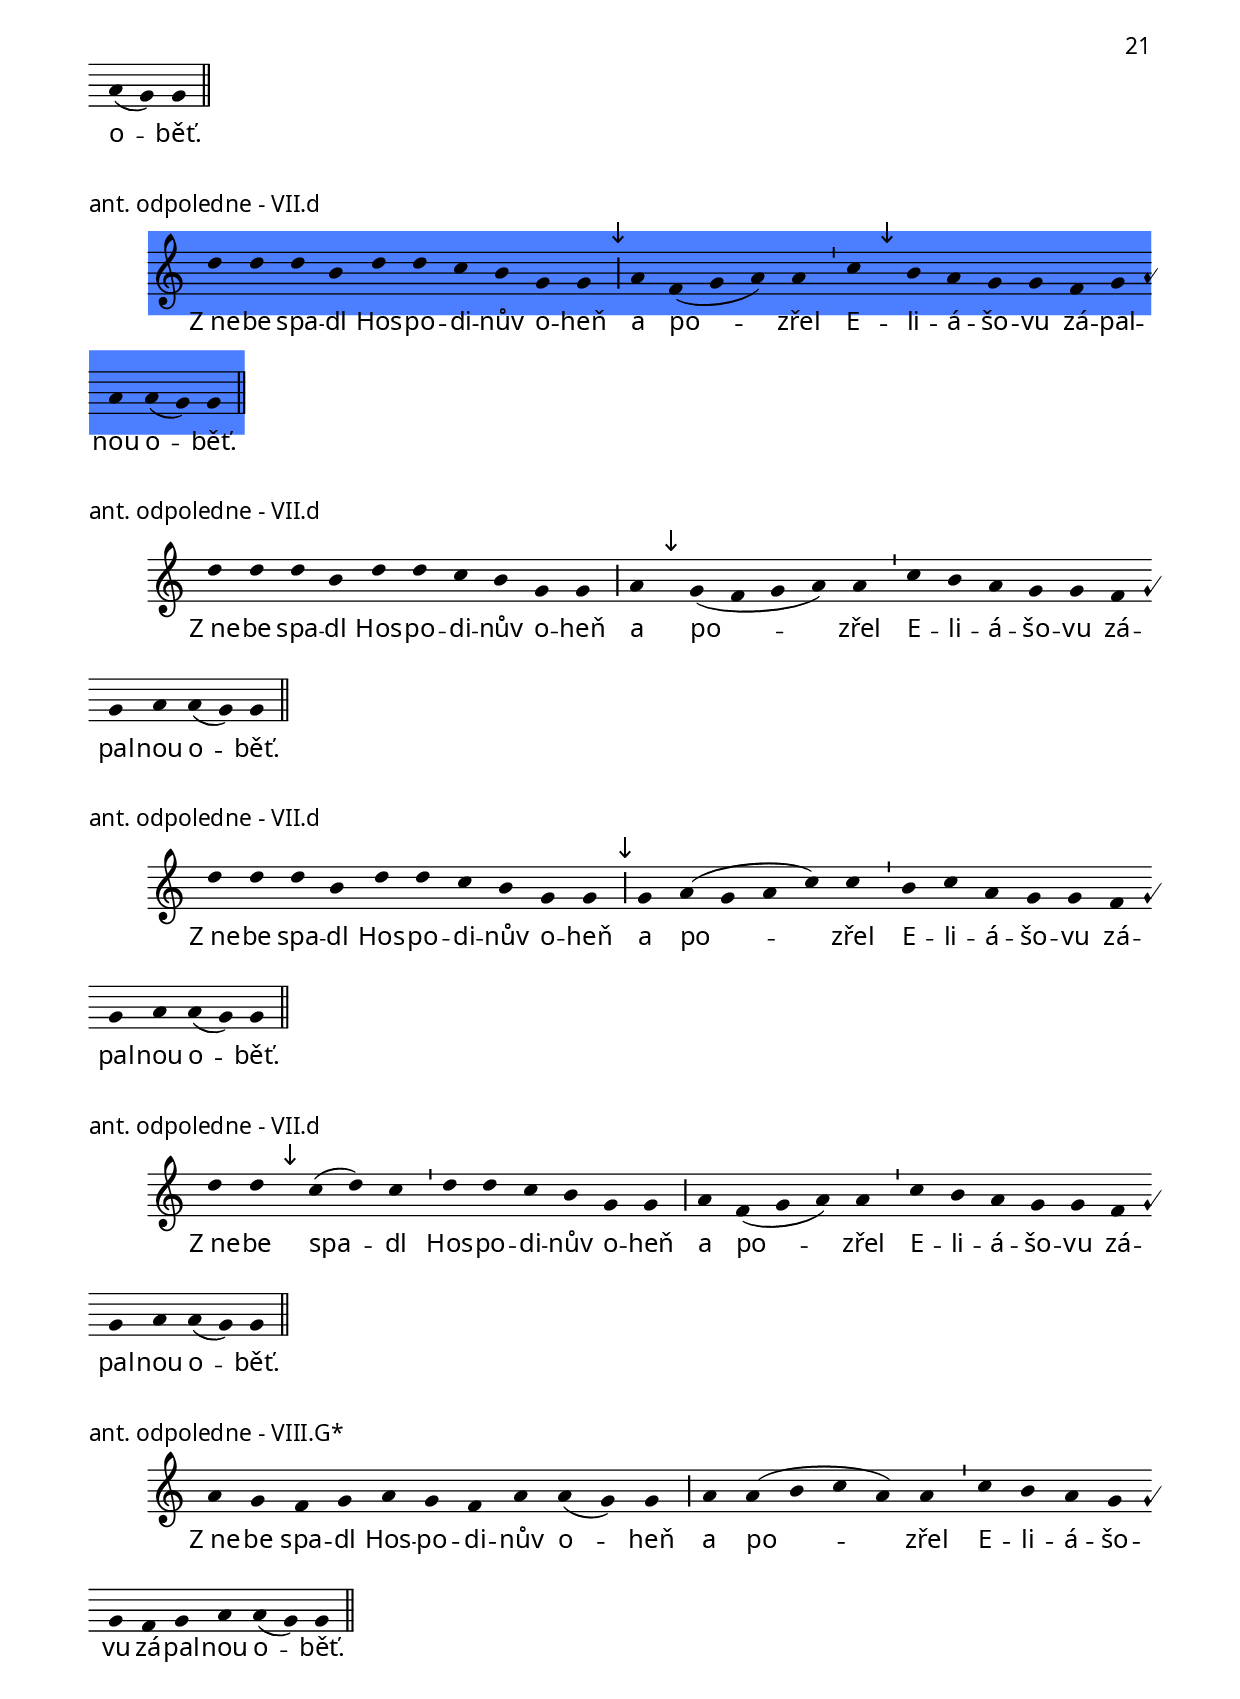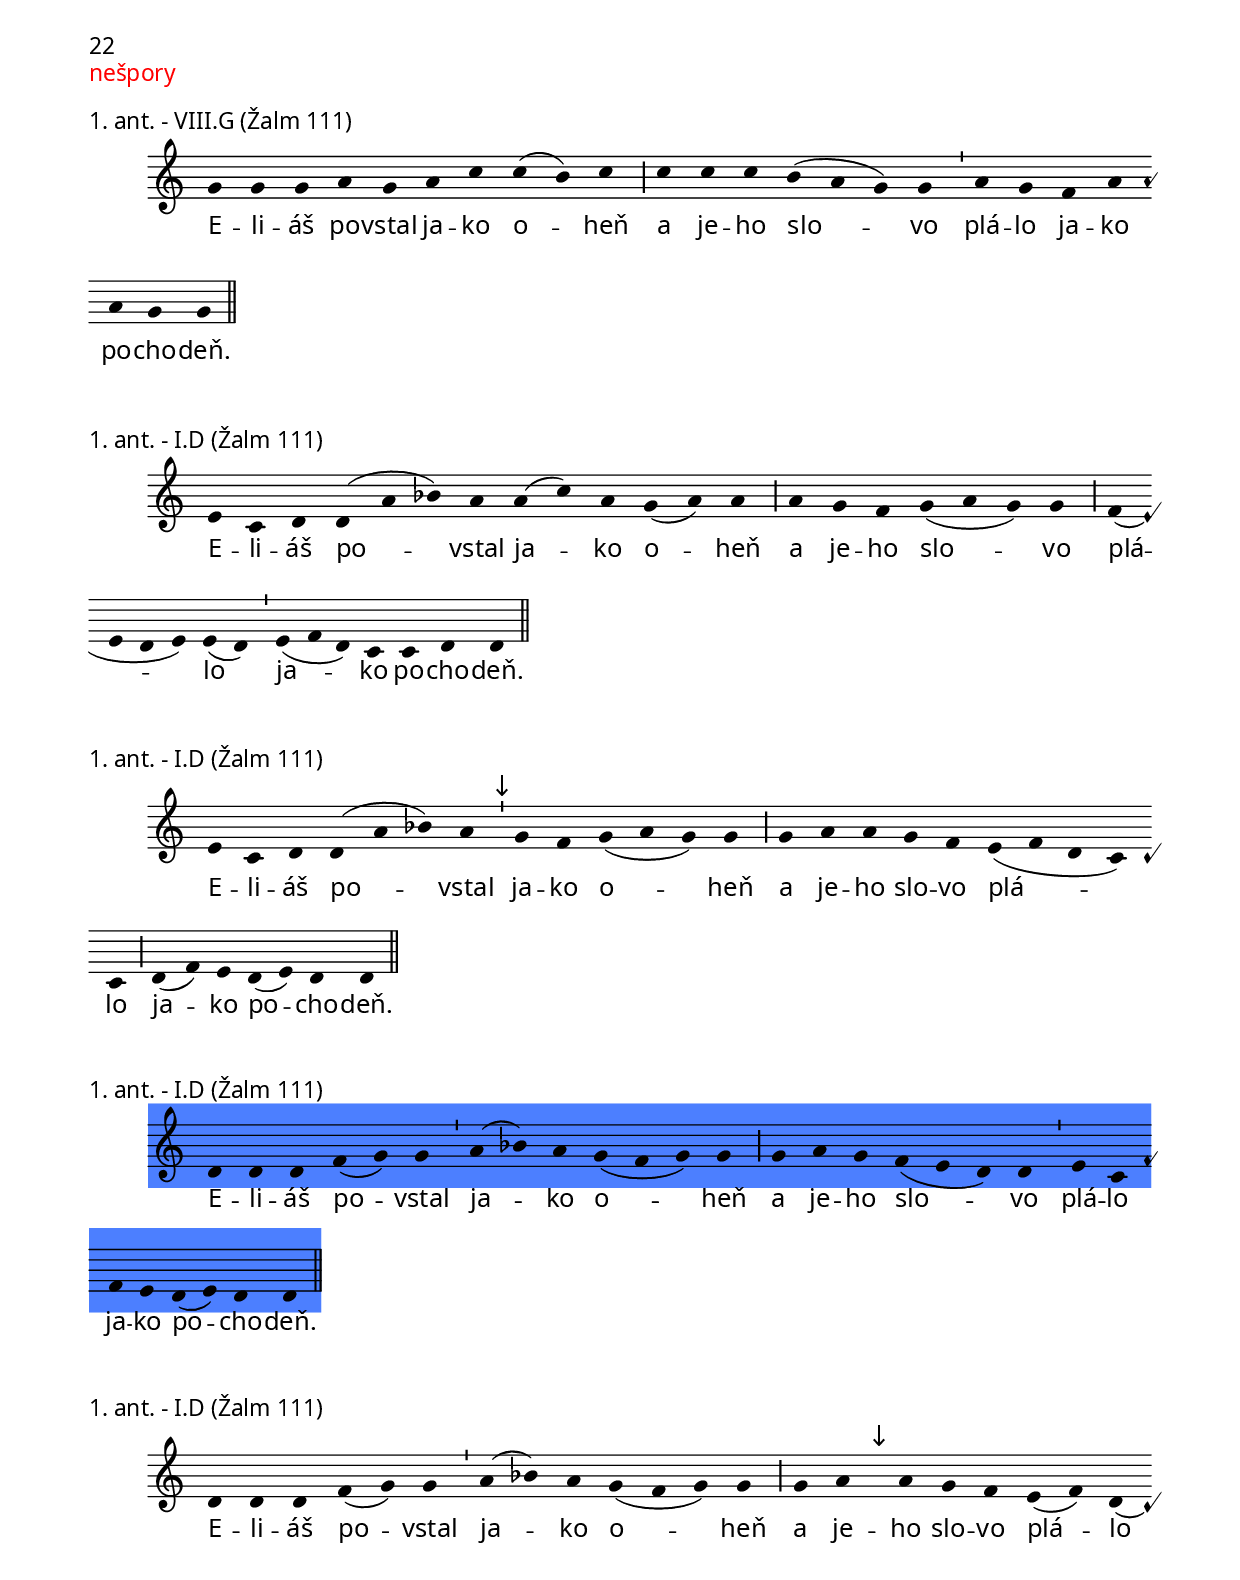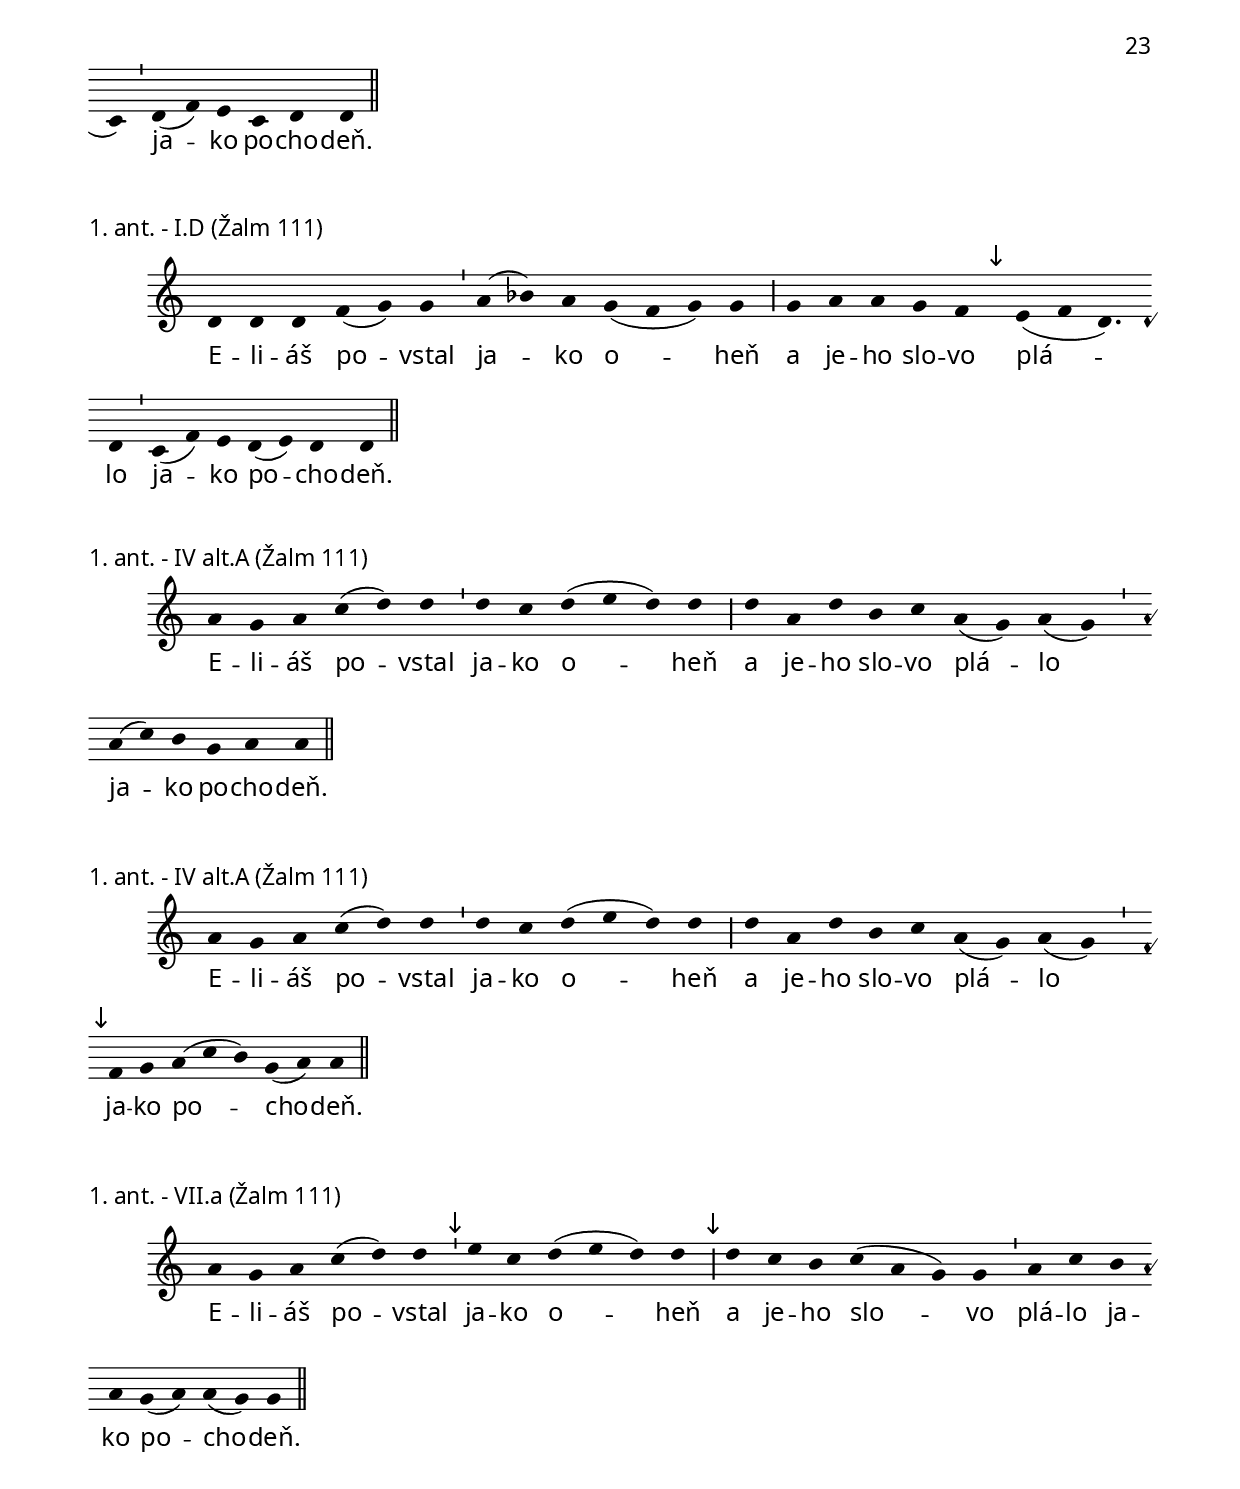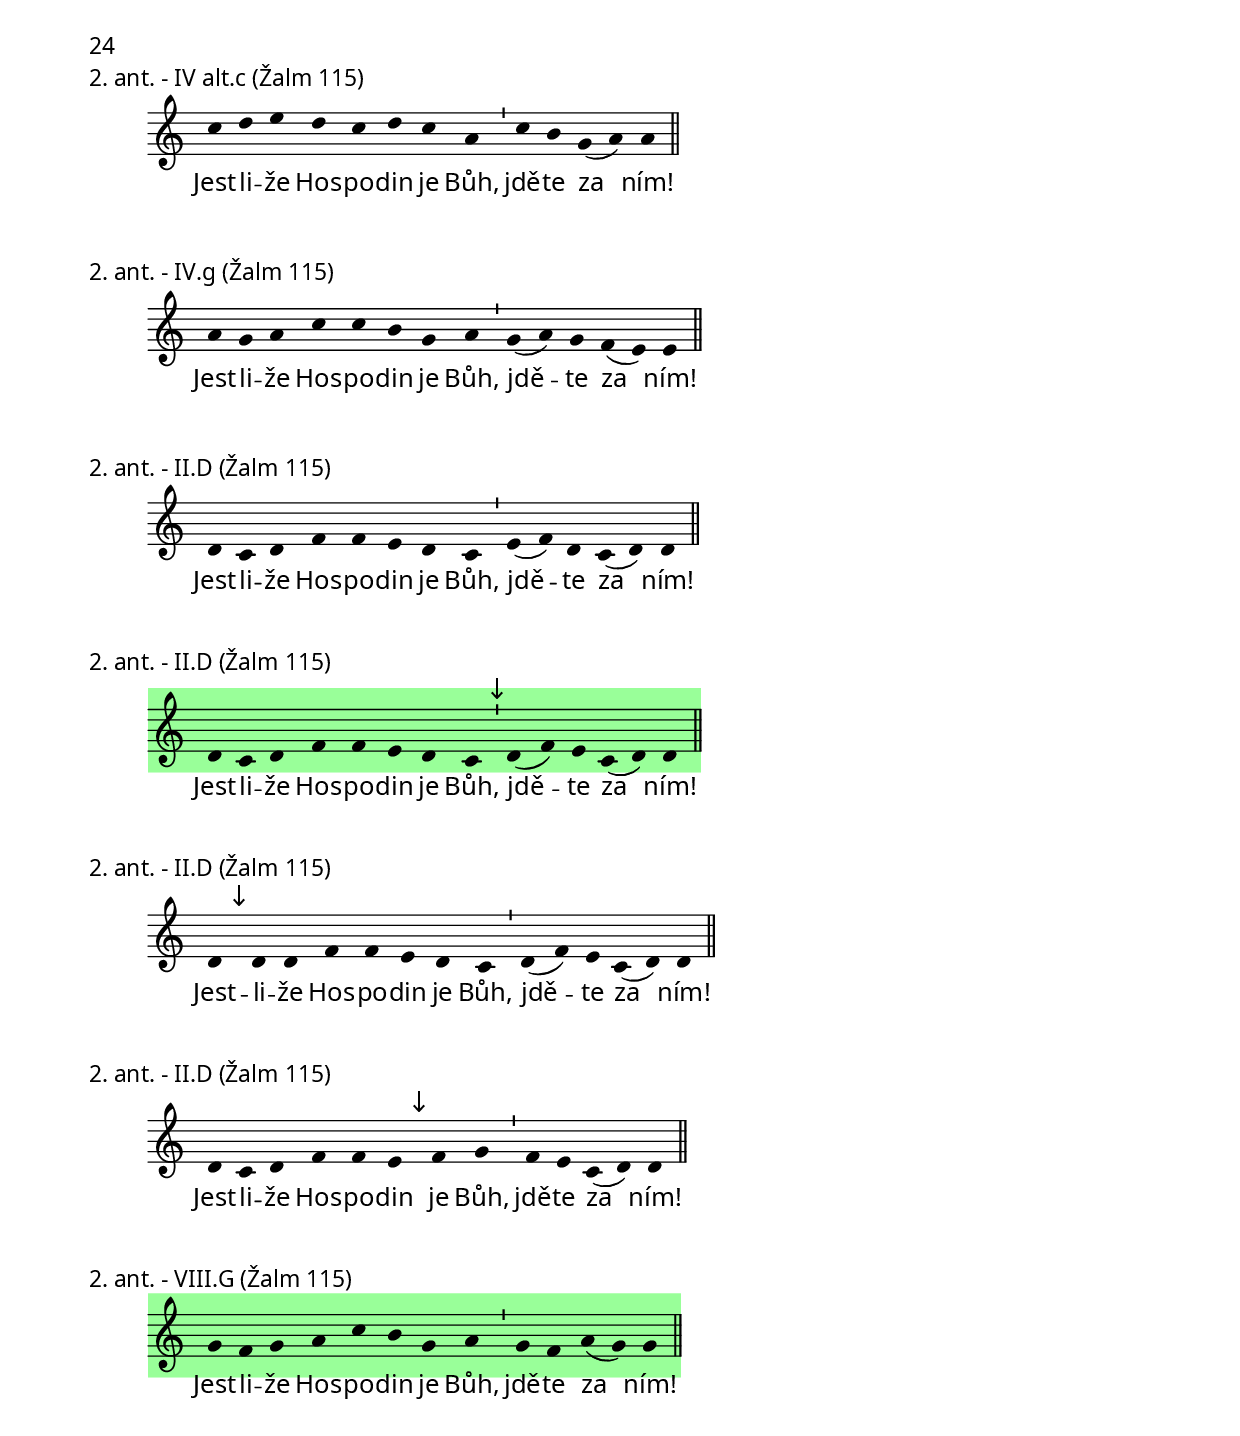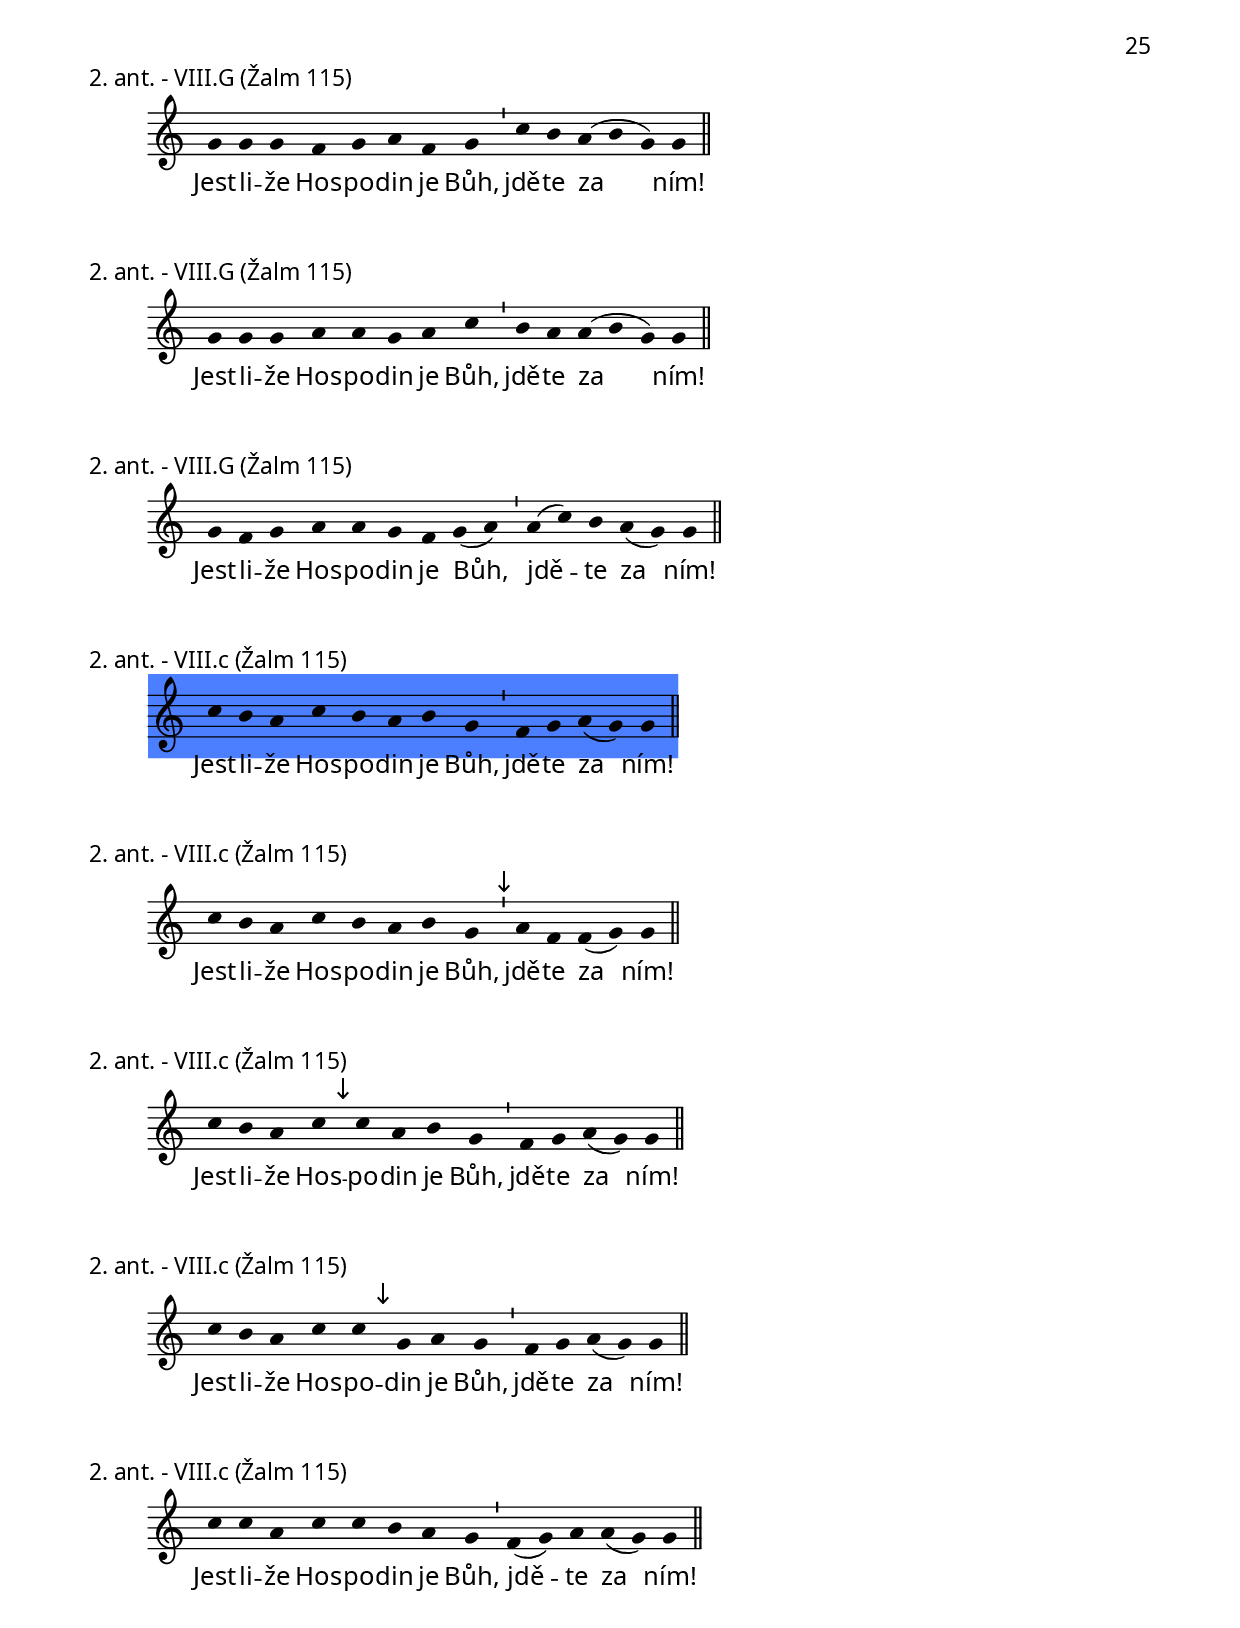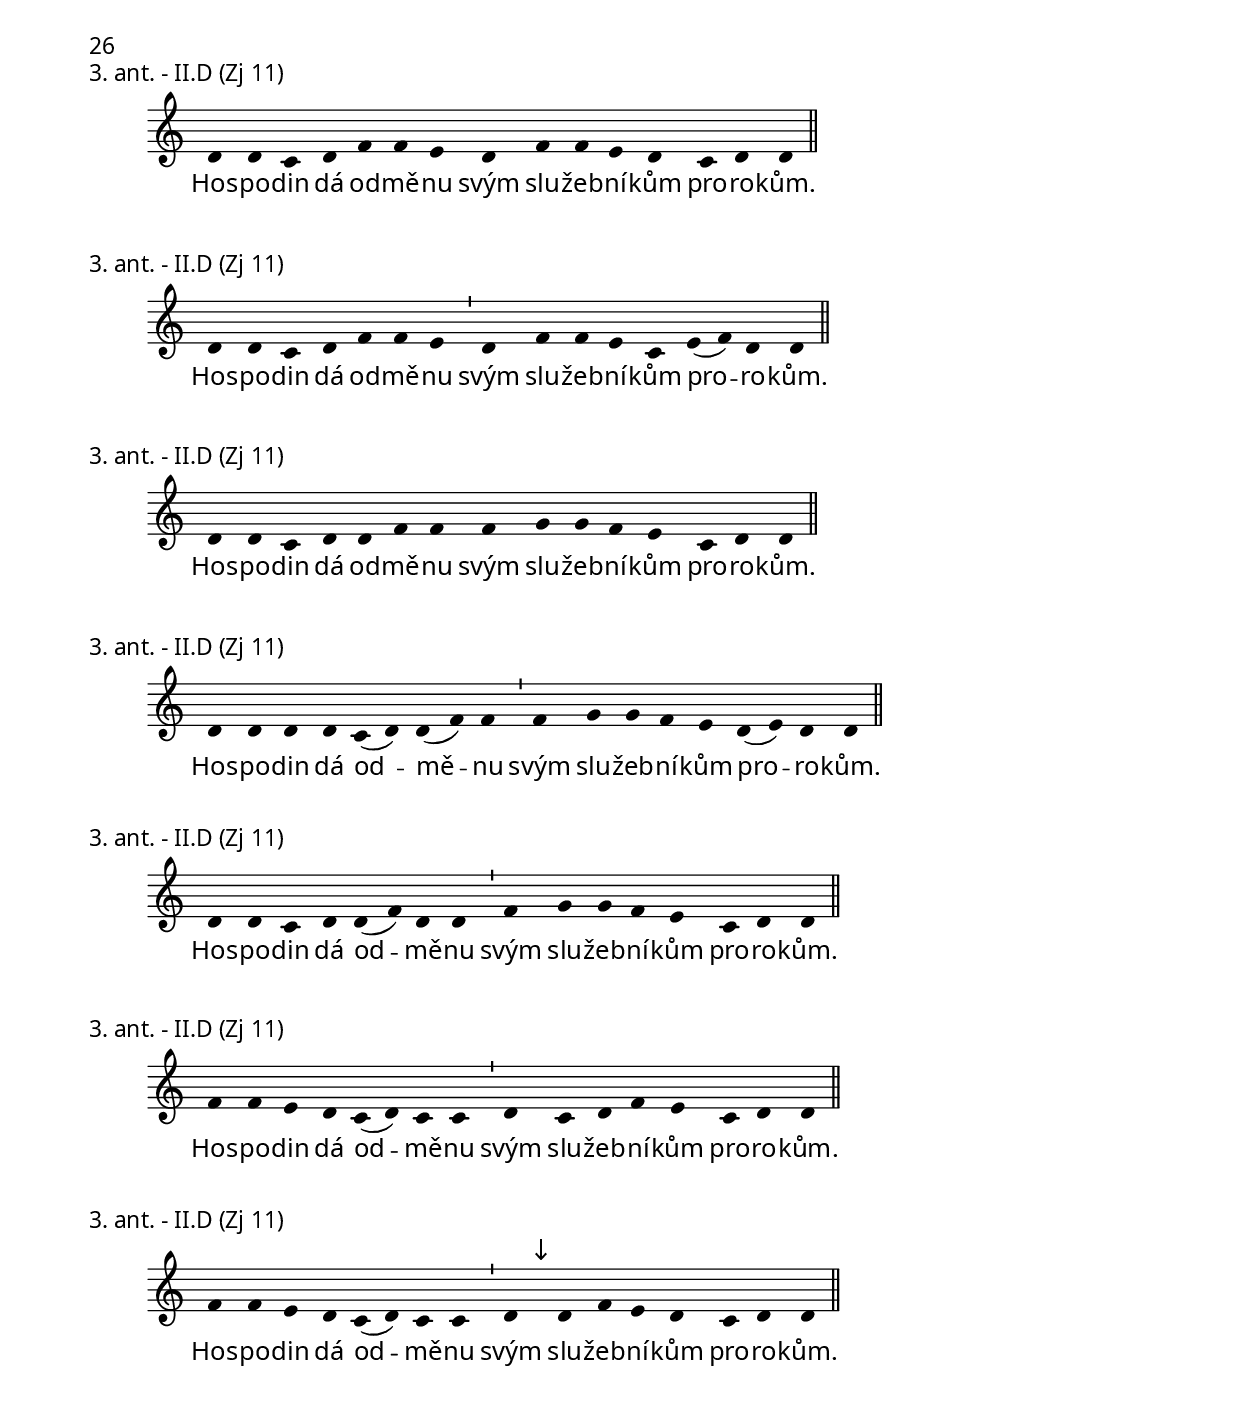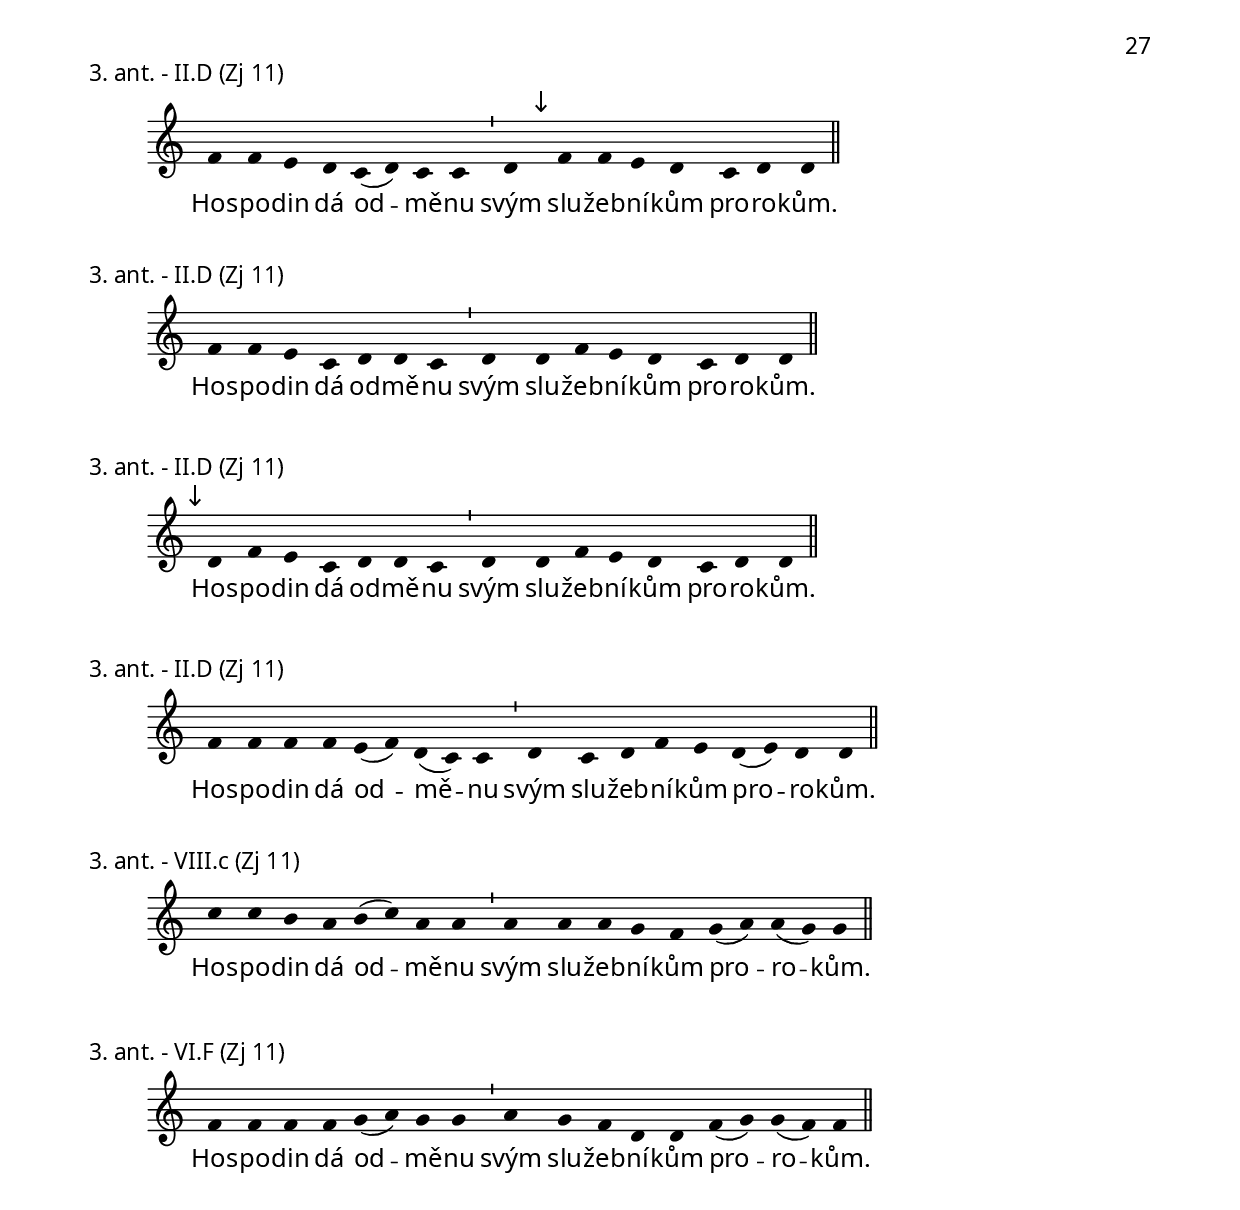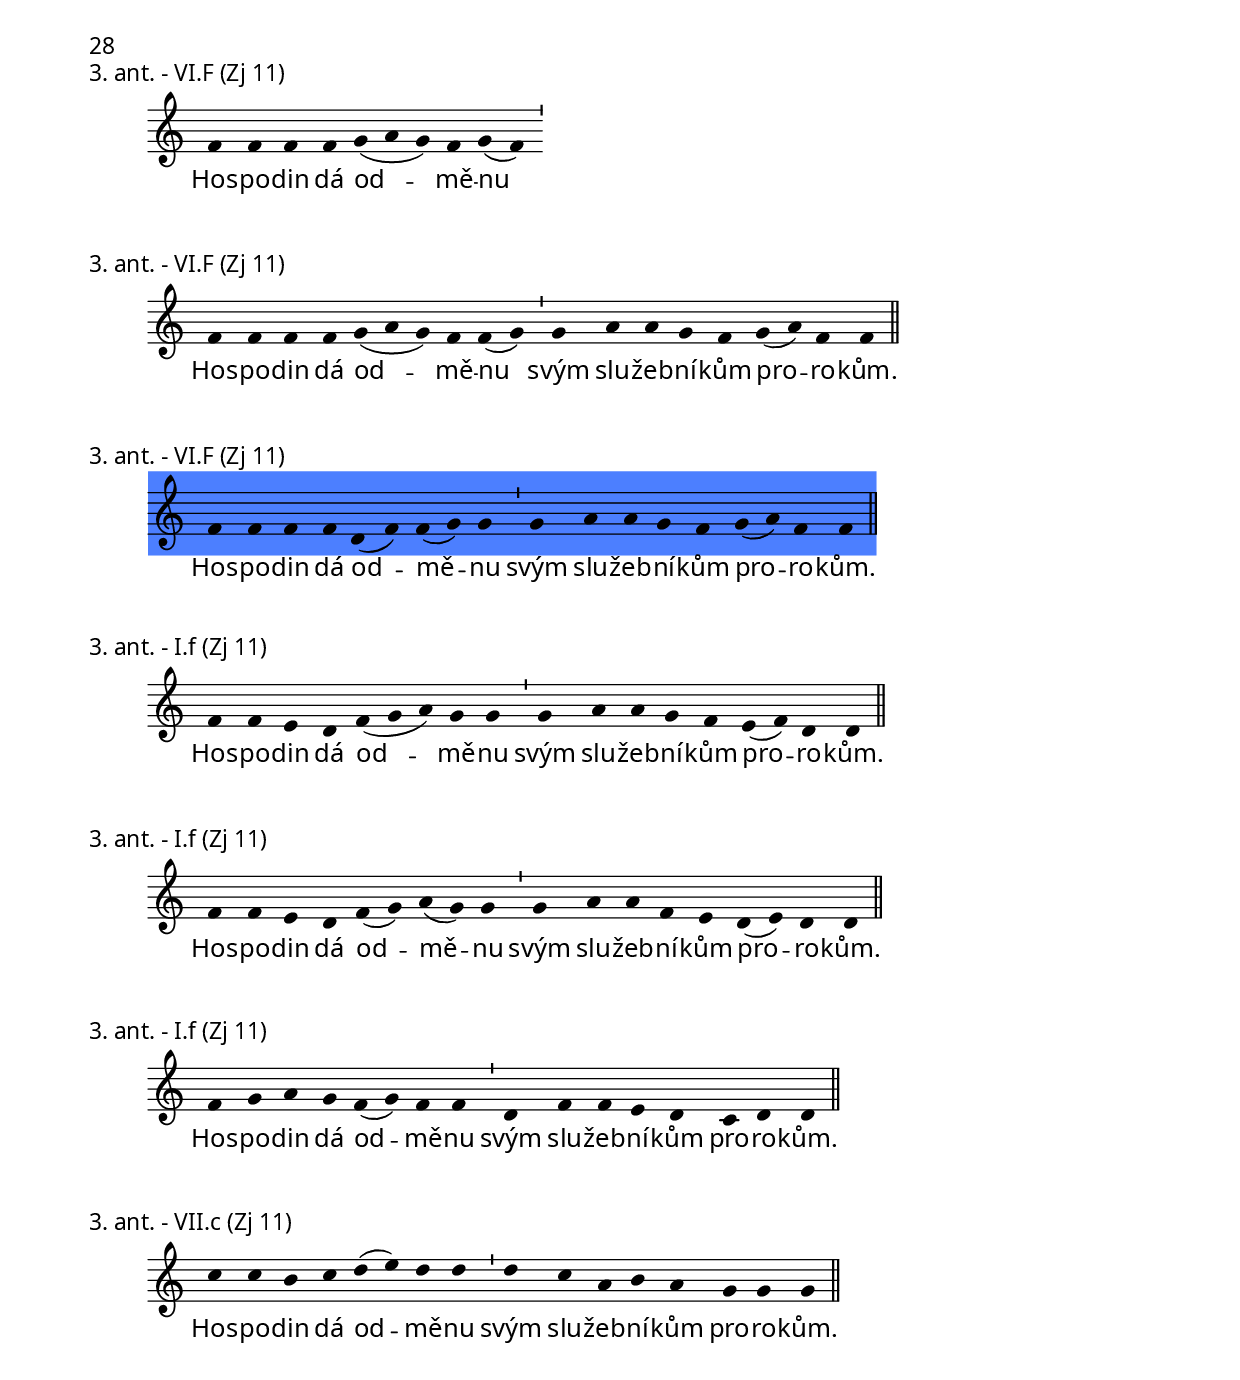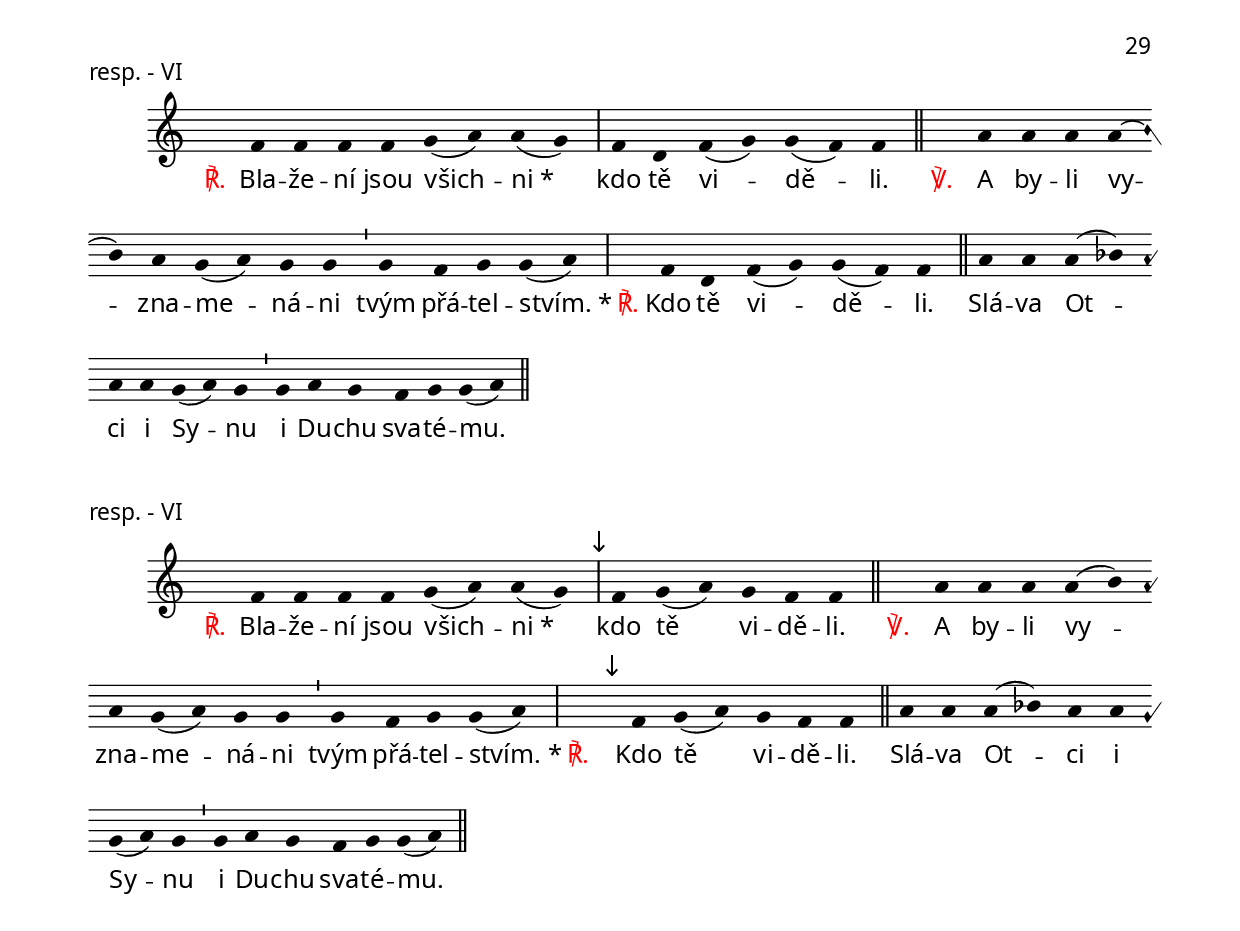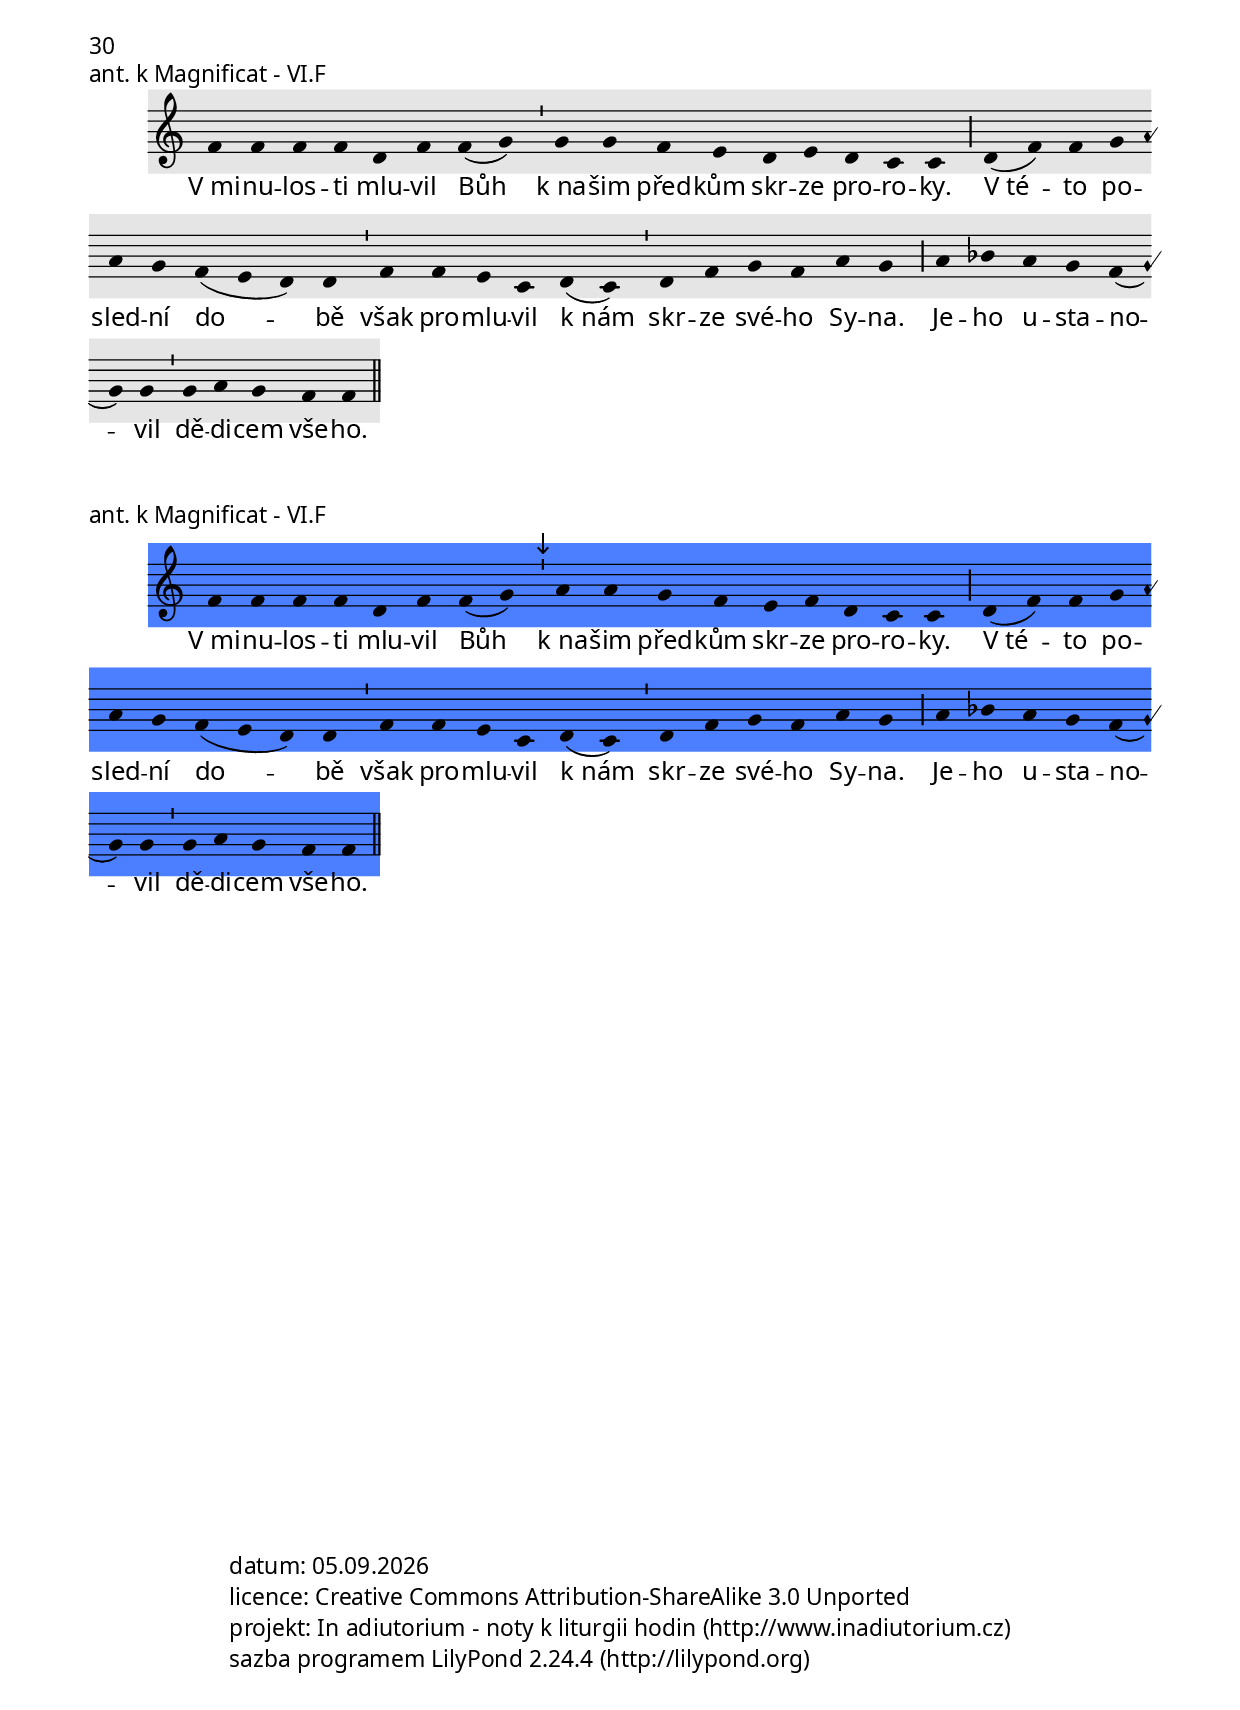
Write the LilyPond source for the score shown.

\version "2.19.80"

\include "../../spolecne.ly"
\include "../../../spolecne/reholni.ly"
\include "../../dilyresponsorii.ly"
\version "2.12.0"

textyOCD = "vlastní texty řádu bosých karmelitánů"


\header {
  title = \markup\titleSvatek
            "Sv. proroka Eliáše"
            svátek
            "20. 7."
            \textyOCD
  composer = "Jakub Pavlík"
}

\markup {\nadpisHodinka {"invitatorium"}}

\score {
  \relative c' {
    \zvyraznovacModry
    \choralniRezim
    d4( f) f \barMin
    g f f g( a) g f f( g) g \barMaior
    f e f( d c) c d( f) e c d d \barFinalis
  }
  \addlyrics {
    Pojď -- me,
    klaň -- me se ži -- vé -- mu Bo -- hu,
    on k_nám mlu -- ví ús -- ty pro -- ro -- ků.
  }
  \header {
    quid = "ant."
    modus = "II"
    differentia = "D"
    psalmus = ""
    id = "invit"
    piece = \markup\sestavTitulekBezZalmu
  }
}

\score {
  \relative c' {
    \choralniRezim
    d4( f) f \barMin
    g f f g( a) g f f( g) g \barMaior
    f e \mark\sipka d( e c) c d( f) e c d d \barFinalis
  }
  \addlyrics {
    Pojď -- me,
    klaň -- me se ži -- vé -- mu Bo -- hu,
    on k_nám mlu -- ví ús -- ty pro -- ro -- ků.
  }
  \header {
    quid = "ant."
    modus = "II"
    differentia = "D"
    psalmus = ""
    id = "invit"
    piece = \markup\sestavTitulekBezZalmu
  }
}

\score {
  \relative c' {
    \choralniRezim
    d4( f) f \barMin
    g f f g( a) g f f( g) g \barMaior
    f \mark\sipka f e( d c) c d( f) e c d d \barFinalis
  }
  \addlyrics {
    Pojď -- me,
    klaň -- me se ži -- vé -- mu Bo -- hu,
    on k_nám mlu -- ví ús -- ty pro -- ro -- ků.
  }
  \header {
    quid = "ant."
    modus = "II"
    differentia = "D"
    psalmus = ""
    id = "invit"
    piece = \markup\sestavTitulekBezZalmu
  }
}

\score {
  \relative c' {
    \choralniRezim
    d4( f) f \barMin
    g f f \mark\sipka g a f d d \barMaior
    f e d( e c) c \barMin d( f) e c d d \barFinalis
  }
  \addlyrics {
    Pojď -- me,
    klaň -- me se ži -- vé -- mu Bo -- hu,
    on k_nám mlu -- ví ús -- ty pro -- ro -- ků.
  }
  \header {
    quid = "ant."
    modus = "II"
    differentia = "D"
    psalmus = ""
    id = "invit"
    piece = \markup\sestavTitulekBezZalmu
  }
}

\score {
  \relative c' {
    \choralniRezim
    d4( f) f \barMin
    g f f g a f d d \barMaior
    f \mark\sipka f e( f) d( c) \barMin d( f) e c d d \barFinalis
  }
  \addlyrics {
    Pojď -- me,
    klaň -- me se ži -- vé -- mu Bo -- hu,
    on k_nám mlu -- ví ús -- ty pro -- ro -- ků.
  }
  \header {
    quid = "ant."
    modus = "II"
    differentia = "D"
    psalmus = ""
    id = "invit"
    piece = \markup\sestavTitulekBezZalmu
  }
}

\pageBreak

\markup {\nadpisHodinka {"modlitba se čtením"}}

\markup\justify{
  Myslím, že je docela hezký efekt, kdy všechny tři antifony z příběhu
  Eliášova útěku na Choréb jsou modálně příbuzné a třetí antifona,
  zpívající o prorokově průlomu z deprese,
  střídá plagální modus předchozích dvou antifon modem autentickým.
  Při případných budoucích úpravách by bylo vhodné podle možností to zachovat.
}

\score {
  \relative c' {
    \choralniRezim
    d4 d d d f \barMin
    e d c c \barMaior
    f g a g f( g) f \barMaior
    d e f e c( d) d( c) \barMin
    d f e c d d \barFinalis
  }
  \addlyrics {
    Už je to -- ho dost,
    Hos -- po -- di -- ne,
    vez -- mi si můj ži -- vot,
    ne -- boť ne -- jsem lep -- ší
    než mo -- ji ot -- co -- vé.
  }
  \header {
    quid = "1. ant."
    modus = "II"
    differentia = "D"
    psalmus = "Žalm 11"
    id = "mc-a1"
    piece = \markup\sestavTitulek
  }
}

\score {
  \relative c' {
    \zvyraznovacSedy
    \choralniRezim
    d4 d d d f \barMin
    e d c c \barMaior
    \mark\sipka d e f d c( d) d \barMaior
    f g a g f( g) f \barMin
    d f e c d d \barFinalis
  }
  \addlyrics {
    Už je to -- ho dost,
    Hos -- po -- di -- ne,
    vez -- mi si můj ži -- vot,
    ne -- boť ne -- jsem lep -- ší
    než mo -- ji ot -- co -- vé.
  }
  \header {
    quid = "1. ant."
    modus = "II"
    differentia = "D"
    psalmus = "Žalm 11"
    id = "mc-a1"
    piece = \markup\sestavTitulek
  }
}

\score {
  \relative c' {
    \choralniRezim
    d4 d d d f \barMin
    e d c c \barMaior
    d e f d c( d) d \barMaior
    f g a g \mark\sipka f( e d) d \barMin
    c f e d( e) d d \barFinalis
  }
  \addlyrics {
    Už je to -- ho dost,
    Hos -- po -- di -- ne,
    vez -- mi si můj ži -- vot,
    ne -- boť ne -- jsem lep -- ší
    než mo -- ji ot -- co -- vé.
  }
  \header {
    quid = "1. ant."
    modus = "II"
    differentia = "D"
    psalmus = "Žalm 11"
    id = "mc-a1"
    piece = \markup\sestavTitulek
  }
}

\score {
  \relative c' {
    \zvyraznovacModry
    \choralniRezim
    d4 d d d f \barMin
    e d c c \barMaior
    d e f d c( d) d \barMaior
    f g a g f( e d) d \barMin
    c f e \mark\sipka c e d \barFinalis
  }
  \addlyrics {
    Už je to -- ho dost,
    Hos -- po -- di -- ne,
    vez -- mi si můj ži -- vot,
    ne -- boť ne -- jsem lep -- ší
    než mo -- ji ot -- co -- vé.
  }
  \header {
    quid = "1. ant."
    modus = "II"
    differentia = "D"
    psalmus = "Žalm 11"
    id = "mc-a1"
    piece = \markup\sestavTitulek
  }
}

\pageBreak

\score {
  \relative c' {
    \choralniRezim
    f4 f f f g f g g( f) f \barMaior
    f d f f e \barMin
    d c d e f d c c f g f e d d \barFinalis
  }
  \addlyrics {
    Hos -- po -- di -- nův an -- děl mu ře -- kl:
    Vstaň a na -- jez se,
    ne -- boť ces -- ta by pro te -- be by -- la pří -- liš dlou -- há.
  }
  \header {
    textus_approbatus = "Hospodinův anděl mu řekl: Vstaň a najez se,
    neboť cesta by byla pro tebe příliš dlouhá."
    quid = "2. ant."
    modus = "II"
    differentia = "D"
    psalmus = "Žalm 28"
    id = "mc-a2"
    piece = \markup\sestavTitulek
  }
}

\score {
  \relative c' {
    \zvyraznovacModry
    \choralniRezim
    f4 f f f g f g g( f) f \barMaior
    f d f f e \barMin
    d c \mark\sipka d( f) e f d c c f g f e d d \barFinalis
  }
  \addlyrics {
    Hos -- po -- di -- nův an -- děl mu ře -- kl:
    Vstaň a na -- jez se,
    ne -- boť ces -- ta by pro te -- be by -- la pří -- liš dlou -- há.
  }
  \header {
    textus_approbatus = "Hospodinův anděl mu řekl: Vstaň a najez se,
    neboť cesta by byla pro tebe příliš dlouhá."
    quid = "2. ant."
    modus = "II"
    differentia = "D"
    psalmus = "Žalm 28"
    id = "mc-a2"
    piece = \markup\sestavTitulek
  }
}

\score {
  \relative c' {
    \choralniRezim
    f4 f f f g f g g( f) f \barMaior
    \mark\sipka d f e( d) c c \barMin
    d e f e d e d c \barMin
    f g f e d d \barFinalis
  }
  \addlyrics {
    Hos -- po -- di -- nův an -- děl mu ře -- kl:
    Vstaň a na -- jez se,
    ne -- boť ces -- ta by pro te -- be
    by -- la pří -- liš dlou -- há.
  }
  \header {
    textus_approbatus = "Hospodinův anděl mu řekl: Vstaň a najez se,
    neboť cesta by byla pro tebe příliš dlouhá."
    quid = "2. ant."
    modus = "II"
    differentia = "D"
    psalmus = "Žalm 28"
    id = "mc-a2"
    piece = \markup\sestavTitulek
  }
}

\pageBreak

\score {
  \relative c' {
    \choralniRezim
    f4 f f f g a g f d d \barMaior
    f f f f e d e d c \barMin
    d c d d( f e) d c( d) d d \barFinalis
  }
  \addlyrics {
    E -- li -- áš se na -- je -- dl a na -- pil
    a šel v_sí -- le to -- ho po -- kr -- mu
    až k_Bo -- ží ho -- ře Cho -- re -- bu.
  }
  \header {
    quid = "3. ant."
    modus = "II"
    differentia = "D"
    psalmus = "Žalm 30"
    id = "mc-a3"
    piece = \markup\sestavTitulek
  }
}

\markup\justify{
  Oproti oficiálnímu textu jsem upravil Choreb na Choréb
  (jak jsem zvyklý z ČEP),
  protože nápěv s tou dlouhou slabikou počítá
  a s krátkou by nefungoval.
}

\score {
  \relative c' {
    \zvyraznovacSedy
    \choralniRezim
    f4 f f f g a g f f( g) g \barMaior
    a a g f d e d c c \barMin
    d c d d( f) e d( e) d d \barFinalis
  }
  \addlyrics {
    E -- li -- áš se na -- je -- dl a na -- pil
    a šel v_sí -- le to -- ho po -- kr -- mu
    až k_Bo -- ží ho -- ře Cho -- ré -- bu.
  }
  \header {
    textus_approbatus = "Eliáš se najedl a napil
    a šel v síle toho pokrmu až k Boží hoře Chorebu."
    quid = "3. ant."
    modus = "I"
    differentia = "f"
    psalmus = "Žalm 30"
    id = "mc-a3"
    piece = \markup\sestavTitulek
  }
}

\score {
  \relative c' {
    \choralniRezim
    f4 f f f g a g f f( g) g \barMaior
    \mark\sipka g a a a g f g f d \barMin
    d c d f f e( f) d d \barFinalis
  }
  \addlyrics {
    E -- li -- áš se na -- je -- dl a na -- pil
    a šel v_sí -- le to -- ho po -- kr -- mu
    až k_Bo -- ží ho -- ře Cho -- ré -- bu.
  }
  \header {
    textus_approbatus = "Eliáš se najedl a napil
    a šel v síle toho pokrmu až k Boží hoře Chorebu."
    quid = "3. ant."
    modus = "I"
    differentia = "f"
    psalmus = "Žalm 30"
    id = "mc-a3"
    piece = \markup\sestavTitulek
  }
}

\score {
  \relative c' {
    \choralniRezim
    f4 f f f g a g f f( g) g \barMaior
    g a a a g f g f d \barMin
    d c d \mark\sipka f( g f) e c( d) d d \barFinalis
  }
  \addlyrics {
    E -- li -- áš se na -- je -- dl a na -- pil
    a šel v_sí -- le to -- ho po -- kr -- mu
    až k_Bo -- ží ho -- ře Cho -- ré -- bu.
  }
  \header {
    textus_approbatus = "Eliáš se najedl a napil
    a šel v síle toho pokrmu až k Boží hoře Chorebu."
    quid = "3. ant."
    modus = "I"
    differentia = "f"
    psalmus = "Žalm 30"
    id = "mc-a3"
    piece = \markup\sestavTitulek
  }
}

\score {
  \relative c' {
    \zvyraznovacModry
    \choralniRezim
    f4 f f f g a g f f( g) g \barMaior
    g a a a g f g f d \barMin
    \mark\sipka f f f e c e( f) d d \barFinalis
  }
  \addlyrics {
    E -- li -- áš se na -- je -- dl a na -- pil
    a šel v_sí -- le to -- ho po -- kr -- mu
    až k_Bo -- ží ho -- ře Cho -- ré -- bu.
  }
  \header {
    textus_approbatus = "Eliáš se najedl a napil
    a šel v síle toho pokrmu až k Boží hoře Chorebu."
    quid = "3. ant."
    modus = "I"
    differentia = "f"
    psalmus = "Žalm 30"
    id = "mc-a3"
    piece = \markup\sestavTitulek
  }
}

\score {
  \relative c' {
    \choralniRezim
    d4 d d d f g a f f( g) g \barMaior
  }
  \addlyrics {
    E -- li -- áš se na -- je -- dl a na -- pil
    a šel v_sí -- le to -- ho po -- kr -- mu
    až k_Bo -- ží ho -- ře Cho -- ré -- bu.
  }
  \header {
    textus_approbatus = "Eliáš se najedl a napil
    a šel v síle toho pokrmu až k Boží hoře Chorebu."
    quid = "3. ant."
    modus = "I"
    differentia = "D"
    psalmus = "Žalm 30"
    id = "mc-a3"
    piece = \markup\sestavTitulek
  }
}

\pageBreak

\markup {\nadpisHodinka {"ranní chvály"}}

\score {
  \relative c'' {
    \choralniRezim
    c4 b a c \barMin
    c a g a g f f \barFinalis
  }
  \addlyrics {
    Ži -- vý je Bůh,
    před je -- hož tvá -- ří sto -- jím.
  }
  \header {
    quid = "1. ant."
    modus = "V"
    differentia = "a"
    psalmus = "Žalm 63"
    id = "rch-a1"
    piece = \markup\sestavTitulek
  }
}

\score {
  \relative c'' {
    \zvyraznovacModry
    \choralniRezim
    c4 d d c \barMin
    c c a c b g g \barFinalis
  }
  \addlyrics {
    Ži -- vý je Bůh,
    před je -- hož tvá -- ří sto -- jím.
  }
  \header {
    quid = "1. ant."
    modus = "VIII"
    differentia = "c"
    psalmus = "Žalm 63"
    id = "rch-a1"
    piece = \markup\sestavTitulek
  }
}

\score {
  \relative c'' {
    \choralniRezim
    c4 b c d \barMin
    d c a b a g g \barFinalis
  }
  \addlyrics {
    Ži -- vý je Bůh,
    před je -- hož tvá -- ří sto -- jím.
  }
  \header {
    quid = "1. ant."
    modus = "VII"
    differentia = "c"
    psalmus = "Žalm 63"
    id = "rch-a1"
    piece = \markup\sestavTitulek
  }
}

\score {
  \relative c' {
    \choralniRezim
    f4 f g a \barMin
    a g f g( a) g f f \barFinalis
  }
  \addlyrics {
    Ži -- vý je Bůh,
    před je -- hož tvá -- ří sto -- jím.
  }
  \header {
    quid = "1. ant."
    modus = "VI"
    differentia = "F"
    psalmus = "Žalm 63"
    id = "rch-a1"
    piece = \markup\sestavTitulek
  }
}

\score {
  \relative c' {
    \choralniRezim
    f4 e f d \barMin
    f e f g a g( f) f \barFinalis
  }
  \addlyrics {
    Ži -- vý je Bůh,
    před je -- hož tvá -- ří sto -- jím.
  }
  \header {
    quid = "1. ant."
    modus = "VI"
    differentia = "F"
    psalmus = "Žalm 63"
    id = "rch-a1"
    piece = \markup\sestavTitulek
  }
}

\score {
  \relative c' {
    \choralniRezim
    f4 e f d \barMin
    \mark\sipka d c d d( f) e d d \barFinalis
  }
  \addlyrics {
    Ži -- vý je Bůh,
    před je -- hož tvá -- ří sto -- jím.
  }
  \header {
    quid = "1. ant."
    modus = "II"
    differentia = "D"
    psalmus = "Žalm 63"
    id = "rch-a1"
    piece = \markup\sestavTitulek
  }
}

\score {
  \relative c' {
    \choralniRezim
    f4 g a g( a) \barMin
    a g f g( a) g f f \barFinalis
  }
  \addlyrics {
    Ži -- vý je Bůh,
    před je -- hož tvá -- ří sto -- jím.
  }
  \header {
    quid = "1. ant."
    modus = "VI"
    differentia = "F"
    psalmus = "Žalm 63"
    id = "rch-a1"
    piece = \markup\sestavTitulek
  }
}

\score {
  \relative c' {
    \choralniRezim
    f4 g a g( a) \barMin
    a g f e( f) d c( d) d \barFinalis
  }
  \addlyrics {
    Ži -- vý je Bůh,
    před je -- hož tvá -- ří sto -- jím.
  }
  \header {
    quid = "1. ant."
    modus = "I"
    differentia = "f"
    psalmus = "Žalm 63"
    id = "rch-a1"
    piece = \markup\sestavTitulek
  }
}

\score {
  \relative c' {
    \choralniRezim
    d4( f) f e d( c) \barMin
    d c d f e c( d) d \barFinalis
  }
  \addlyrics {
    Ži -- vý je Bůh,
    před je -- hož tvá -- ří sto -- jím.
  }
  \header {
    quid = "1. ant."
    modus = "II"
    differentia = "D"
    psalmus = "Žalm 63"
    id = "rch-a1"
    piece = \markup\sestavTitulek
  }
}

\pageBreak

\score {
  \relative c'' {
    \choralniRezim
    c4( d) d c \barMin
    c c b a b( c) a a c b a g g \barMaior
    g f( g) \barMin
    a( b c) a a g( f) f( g) g \barFinalis
  }
  \addlyrics {
    Vy -- jdi ven
    a po -- stav se na ho -- ře před Hos -- po -- di -- nem.
    A hle:
    Hos -- po -- din pře -- chá -- zel.
  }
  \header {
    quid = "2. ant."
    modus = "VIII"
    differentia = "c"
    psalmus = "Dan 3-III"
    id = "rch-a2"
    piece = \markup\sestavTitulek
  }
}

\score {
  \relative c'' {
    \zvyraznovacSedy
    \choralniRezim
    c4( d) d c \barMin
    c c b a b( c) a a c b a g g \barMaior
    g f( g) \barMin
    \mark\sipka a b c a( g) f( g) g \barFinalis
  }
  \addlyrics {
    Vy -- jdi ven
    a po -- stav se na ho -- ře před Hos -- po -- di -- nem.
    A hle:
    Hos -- po -- din pře -- chá -- zel.
  }
  \header {
    quid = "2. ant."
    modus = "VIII"
    differentia = "c"
    psalmus = "Dan 3-III"
    id = "rch-a2"
    piece = \markup\sestavTitulek
  }
}

\score {
  \relative c'' {
    \choralniRezim
    c4( d) d c \barMin
    c c b a b( c) a a \mark\sipka g f f g g \barMaior
    c d( c) \barMin
    a c c b( a) g g \barFinalis
  }
  \addlyrics {
    Vy -- jdi ven
    a po -- stav se na ho -- ře před Hos -- po -- di -- nem.
    A hle:
    Hos -- po -- din pře -- chá -- zel.
  }
  \header {
    quid = "2. ant."
    modus = "VIII"
    differentia = "c"
    psalmus = "Dan 3-III"
    id = "rch-a2"
    piece = \markup\sestavTitulek
  }
}

\score {
  \relative c'' {
    \zvyraznovacModry
    \choralniRezim
    c4( d) d c \barMin
    c c b a b( c) a a g f \mark\sipka g( a) a g \barMaior
    f a
    c b a a( b) g g \barFinalis
  }
  \addlyrics {
    Vy -- jdi ven
    a po -- stav se na ho -- ře před Hos -- po -- di -- nem.
    A hle:
    Hos -- po -- din pře -- chá -- zel.
  }
  \header {
    quid = "2. ant."
    modus = "VIII"
    differentia = "c"
    psalmus = "Dan 3-III"
    id = "rch-a2"
    piece = \markup\sestavTitulek
  }
}

\score {
  \relative c'' {
    \choralniRezim
    c4( d) d c \barMin
    c c b a b( c) a \mark\sipka g a g f g g \barMaior
    g f( g) \barMin
    a b c a( g) f( g) g \barFinalis
  }
  \addlyrics {
    Vy -- jdi ven
    a po -- stav se na ho -- ře před Hos -- po -- di -- nem.
    A hle:
    Hos -- po -- din pře -- chá -- zel.
  }
  \header {
    quid = "2. ant."
    modus = "VIII"
    differentia = "c"
    psalmus = "Dan 3-III"
    id = "rch-a2"
    piece = \markup\sestavTitulek
  }
}

\score {
  \relative c'' {
    \choralniRezim
    c4( d) d c \barMin
    c d d d c a a c b a g g \barMaior
    g f( g) \barMin
    a b c a( g) f( g) g \barFinalis
  }
  \addlyrics {
    Vy -- jdi ven
    a po -- stav se na ho -- ře před Hos -- po -- di -- nem.
    A hle:
    Hos -- po -- din pře -- chá -- zel.
  }
  \header {
    quid = "2. ant."
    modus = "VIII"
    differentia = "c"
    psalmus = "Dan 3-III"
    id = "rch-a2"
    piece = \markup\sestavTitulek
  }
}

\score {
  \relative c'' {
    \choralniRezim
    c4( d) d c \barMin
    c d \mark\sipka c b a g g a g f g g \barMaior
    g f( g) \barMin
    a b c a( g) f( g) g \barFinalis
  }
  \addlyrics {
    Vy -- jdi ven
    a po -- stav se na ho -- ře před Hos -- po -- di -- nem.
    A hle:
    Hos -- po -- din pře -- chá -- zel.
  }
  \header {
    quid = "2. ant."
    modus = "VIII"
    differentia = "c"
    psalmus = "Dan 3-III"
    id = "rch-a2"
    piece = \markup\sestavTitulek
  }
}

\pageBreak

\score {
  \relative c'' {
    \choralniRezim
    c4 a c b c( d) d \barMaior
    c b a g g \barMin
    a g f g g \barFinalis
  }
  \addlyrics {
    Pla -- nu hor -- li -- vos -- tí
    pro Hos -- po -- di -- na,
    Bo -- ha zá -- stu -- pů.
  }
  \header {
    quid = "3. ant."
    modus = "VIII"
    differentia = "c"
    psalmus = "Žalm 149"
    id = "rch-a3"
    piece = \markup\sestavTitulek
  }
}

\score {
  \relative c'' {
    \choralniRezim
    c4 a c b c( d) d \barMaior
    \mark\sipka e d c a a \barMin
    c b a g g \barFinalis
  }
  \addlyrics {
    Pla -- nu hor -- li -- vos -- tí
    pro Hos -- po -- di -- na,
    Bo -- ha zá -- stu -- pů.
  }
  \header {
    quid = "3. ant."
    modus = "VII"
    differentia = "c"
    psalmus = "Žalm 149"
    id = "rch-a3"
    piece = \markup\sestavTitulek
  }
}

\score {
  \relative c'' {
    \choralniRezim
    c4 a c b \mark\sipka a( g) g \barMaior
    f g a c c \barMin
    b a g( a) g g \barFinalis
  }
  \addlyrics {
    Pla -- nu hor -- li -- vos -- tí
    pro Hos -- po -- di -- na,
    Bo -- ha zá -- stu -- pů.
  }
  \header {
    quid = "3. ant."
    modus = "VIII"
    differentia = "c"
    psalmus = "Žalm 149"
    id = "rch-a3"
    piece = \markup\sestavTitulek
  }
}

\markup\justify{
  Začátek volně podle
  \with-url "https://media.musicasacra.com/pdf/carmelite/Proprium_Carmelitarum.pdf" {
    \italic{Proprium missarum et officiorum ordinis Carmelitarum discalceatorum,}
    Parisiis-Tornaci-Romae 1950,
  }
  s. 126. (Latinská antifona má výrazně delší text.)
}

\score {
  \relative c'' {
    \zvyraznovacModry
    \choralniRezim
    g4 g b c d( e) d \barMaior
    e d c a a \barMin
    c b a g g \barFinalis
  }
  \addlyrics {
    Pla -- nu hor -- li -- vos -- tí
    pro Hos -- po -- di -- na,
    Bo -- ha zá -- stu -- pů.
  }
  \header {
    quid = "3. ant."
    modus = "VII"
    differentia = "a"
    psalmus = "Žalm 149"
    id = "rch-a3"
    piece = \markup\sestavTitulek
  }
}

\score {
  \relative c'' {
    \choralniRezim
    g4 g b c d( e) d \barMaior
    e d c a a \barMin
    \mark\sipka g f g( a) a( g) g \barFinalis
  }
  \addlyrics {
    Pla -- nu hor -- li -- vos -- tí
    pro Hos -- po -- di -- na,
    Bo -- ha zá -- stu -- pů.
  }
  \header {
    quid = "3. ant."
    modus = "VII"
    differentia = "a"
    psalmus = "Žalm 149"
    id = "rch-a3"
    piece = \markup\sestavTitulek
  }
}

\score {
  \relative c'' {
    \choralniRezim
    g4 g b c d( e) d \barMaior
    e d c \mark\sipka d c \barMin
    a g f g g \barFinalis
  }
  \addlyrics {
    Pla -- nu hor -- li -- vos -- tí
    pro Hos -- po -- di -- na,
    Bo -- ha zá -- stu -- pů.
  }
  \header {
    quid = "3. ant."
    modus = "VII"
    differentia = "a"
    psalmus = "Žalm 149"
    id = "rch-a3"
    piece = \markup\sestavTitulek
  }
}

\score {
  \relative c'' {
    \choralniRezim
    g4 g b c d( e) d \barMaior
    \mark\sipka d d d c a \barMin
    c b a( b) g g \barFinalis
  }
  \addlyrics {
    Pla -- nu hor -- li -- vos -- tí
    pro Hos -- po -- di -- na,
    Bo -- ha zá -- stu -- pů.
  }
  \header {
    quid = "3. ant."
    modus = "VII"
    differentia = "a"
    psalmus = "Žalm 149"
    id = "rch-a3"
    piece = \markup\sestavTitulek
  }
}

\score {
  \relative c'' {
    \choralniRezim
    g4 g b c d( e) d \barMaior
    \mark\sipka e e d c a \barMin
    c b a( b) g g \barFinalis
  }
  \addlyrics {
    Pla -- nu hor -- li -- vos -- tí
    pro Hos -- po -- di -- na,
    Bo -- ha zá -- stu -- pů.
  }
  \header {
    quid = "3. ant."
    modus = "VII"
    differentia = "a"
    psalmus = "Žalm 149"
    id = "rch-a3"
    piece = \markup\sestavTitulek
  }
}

\score {
  \relative c' {
    \choralniRezim
    d4( e f d) d c d d( f) f \barMaior
    g f f d d \barMin
    f e c d d \barFinalis
  }
  \addlyrics {
    Pla -- nu hor -- li -- vos -- tí
    pro Hos -- po -- di -- na,
    Bo -- ha zá -- stu -- pů.
  }
  \header {
    quid = "3. ant."
    modus = "II"
    differentia = "D"
    psalmus = "Žalm 149"
    id = "rch-a3"
    piece = \markup\sestavTitulek
  }
}

\score {
  \relative c' {
    \choralniRezim
    d4 c f g f( a) a \barMaior
    b c a g g \barMin
    f e f( d) c( d) d \barFinalis
  }
  \addlyrics {
    Pla -- nu hor -- li -- vos -- tí
    pro Hos -- po -- di -- na,
    Bo -- ha zá -- stu -- pů.
  }
  \header {
    quid = "3. ant."
    modus = "I"
    differentia = "D"
    psalmus = "Žalm 149"
    id = "rch-a3"
    piece = \markup\sestavTitulek
  }
}

\score {
  \relative c' {
    \choralniRezim
    e4 g a g g( a) a \barMaior
    b a g e e \barMin
    f e d e e \barFinalis
  }
  \addlyrics {
    Pla -- nu hor -- li -- vos -- tí
    pro Hos -- po -- di -- na,
    Bo -- ha zá -- stu -- pů.
  }
  \header {
    quid = "3. ant."
    modus = "IV"
    differentia = "E"
    psalmus = "Žalm 149"
    id = "rch-a3"
    piece = \markup\sestavTitulek
  }
}

\pageBreak

\score {
  \relative c' {
    \zvyraznovacSedy
    \choralniRezim

    % R
    \neviditelna f
    f4 f f f g f g( a) a( g) \barMax
    g a g g f( d) f g g f f \barFinalis
    % V
    \neviditelna a
    a a a a g( a) g \barMin g f g g( a) \barMax
    % R
    \neviditelna a
    g a g g f( d) f g g f f \barFinalis
    % Slava
    \respVIdoxologie \barFinalis
  }
  \addlyrics {
    \Response Až pro -- cit -- nu, Hos -- po -- di -- ne,_* na -- sy -- tím se po -- hle -- dem na te -- be.
    \Verse Ve spra -- ve -- dl -- nos -- ti u -- zřím tvou tvář._*
    \Response Na -- sy -- tím se po -- hle -- dem na te -- be.
    \textRespDoxologie
  }
  \header {
    quid = "resp."
    modus = "VI"
    id = "rch-r"
    piece = \markup {\sestavTitulekResp}
  }
}

\score {
  \relative c' {
    \choralniRezim

    % R
    \neviditelna f
    f4 f f f g f g( a) a( g) \barMax
    \mark\sipka g f g( a) g \barMin f( d) f g g f f \barFinalis
    % V
    \neviditelna a
    a a a a g( a) g \barMin g f g g( a) \barMax
    % R
    \neviditelna a
    \mark\sipka g f g( a) g \barMin f( d) f g g f f \barFinalis
    % Slava
    \respVIdoxologie \barFinalis
  }
  \addlyrics {
    \Response Až pro -- cit -- nu, Hos -- po -- di -- ne,_* na -- sy -- tím se po -- hle -- dem na te -- be.
    \Verse Ve spra -- ve -- dl -- nos -- ti u -- zřím tvou tvář._*
    \Response Na -- sy -- tím se po -- hle -- dem na te -- be.
    \textRespDoxologie
  }
  \header {
    quid = "resp."
    modus = "VI"
    id = "rch-r"
    piece = \markup {\sestavTitulekResp}
  }
}

\score {
  \relative c' {
    \choralniRezim

    % R
    \neviditelna f
    f4 f f f g f g( a) a( g) \barMax
    g a g g f( d) f g g f f \barFinalis
    % V
    \neviditelna a
    a a \mark\sipka g a g g \barMin g f g g( a) \barMax
    % R
    \neviditelna a
    g a g g f( d) f g g f f \barFinalis
    % Slava
    \respVIdoxologie \barFinalis
  }
  \addlyrics {
    \Response Až pro -- cit -- nu, Hos -- po -- di -- ne,_* na -- sy -- tím se po -- hle -- dem na te -- be.
    \Verse Ve spra -- ve -- dl -- nos -- ti u -- zřím tvou tvář._*
    \Response Na -- sy -- tím se po -- hle -- dem na te -- be.
    \textRespDoxologie
  }
  \header {
    quid = "resp."
    modus = "VI"
    id = "rch-r"
    piece = \markup {\sestavTitulekResp}
  }
}

\score {
  \relative c' {
    \choralniRezim

    % R
    \neviditelna f
    f4 f f f g f g( a) a( g) \barMax
    g a g g f( d) f g g f f \barFinalis
    % V
    \neviditelna a
    a a \mark\sipka a g a g \barMin g f g g( a) \barMax
    % R
    \neviditelna a
    g a g g f( d) f g g f f \barFinalis
    % Slava
    \respVIdoxologie \barFinalis
  }
  \addlyrics {
    \Response Až pro -- cit -- nu, Hos -- po -- di -- ne,_* na -- sy -- tím se po -- hle -- dem na te -- be.
    \Verse Ve spra -- ve -- dl -- nos -- ti u -- zřím tvou tvář._*
    \Response Na -- sy -- tím se po -- hle -- dem na te -- be.
    \textRespDoxologie
  }
  \header {
    quid = "resp."
    modus = "VI"
    id = "rch-r"
    piece = \markup {\sestavTitulekResp}
  }
}

\score {
  \relative c' {
    \zvyraznovacModry
    \choralniRezim

    % R
    \neviditelna f
    f4 f f f g f \mark\sipka g g( a) \barMax
    g f g( a) g \barMin \mark\sipka f d f( g) g f f \barFinalis
    % V
    \neviditelna a
    a a a a g( a) g \barMin g f g g( a) \barMax
    % R
    \neviditelna a
    g f g( a) g \barMin \mark\sipka f d f( g) g f f \barFinalis
    % Slava
    \respVIdoxologie \barFinalis
  }
  \addlyrics {
    \Response Až pro -- cit -- nu, Hos -- po -- di -- ne,_* na -- sy -- tím se po -- hle -- dem na te -- be.
    \Verse Ve spra -- ve -- dl -- nos -- ti u -- zřím tvou tvář._*
    \Response Na -- sy -- tím se po -- hle -- dem na te -- be.
    \textRespDoxologie
  }
  \header {
    quid = "resp."
    modus = "VI"
    id = "rch-r"
    piece = \markup {\sestavTitulekResp}
  }
}

\pageBreak

\score {
  \relative c' {
    \zvyraznovacSedy
    \choralniRezim
    d4 c c( d) d \barMaior
    f f e f d d \barMin
    f g a g f g f( d) d \barMaior
    f e d c( d) c c \barMin
    d e f g f d c( d) d \barMax
    f g a g f( g) f f \barMaior
    f f f g( a) g f g f d d \barMin
    d( e) c c( d) d \barFinalis
  }
  \addlyrics {
    Hos -- po -- di -- ne,
    Bo -- že A -- bra -- há -- mův,
    I -- zá -- kův a Iz -- ra -- e -- lův,
    ať se dnes u -- ká -- že,
    že ty jsi Bůh v_Iz -- ra -- e -- li,
    že já jsem tvůj slu -- žeb -- ník
    a že jsem všech -- no to -- to u -- či -- nil
    na tvé slo -- vo.
  }
  \header {
    quid = "ant. k Benedictus"
    modus = "II"
    differentia = "D"
    psalmus = ""
    id = "rch-aben"
    piece = \markup\sestavTitulekBezZalmu
  }
}

\score {
  \relative c' {
    \choralniRezim
    d4 c c( d) d \barMaior
    f f e f d d \barMin
    f g a g f g \mark\sipka f( e d) d \barMaior
    f e d c( d) c c \barMin
    d e f g f d c( d) d \barMax
    f g a g f( g) f f \barMaior
    f f f g( a) g f g f d d \barMin
    d( e) c c( d) d \barFinalis
  }
  \addlyrics {
    Hos -- po -- di -- ne,
    Bo -- že A -- bra -- há -- mův,
    I -- zá -- kův a Iz -- ra -- e -- lův,
    ať se dnes u -- ká -- že,
    že ty jsi Bůh v_Iz -- ra -- e -- li,
    že já jsem tvůj slu -- žeb -- ník
    a že jsem všech -- no to -- to u -- či -- nil
    na tvé slo -- vo.
  }
  \header {
    quid = "ant. k Benedictus"
    modus = "II"
    differentia = "D"
    psalmus = ""
    id = "rch-aben"
    piece = \markup\sestavTitulekBezZalmu
  }
}

\score {
  \relative c' {
    \zvyraznovacModry
    \choralniRezim
    d4 c c( d) d \barMaior
    f f e f d d \barMin
    f g a g f g f( d) d \barMaior
    f e d c( d) c c \barMin
    d e f g f d c( d) d \barMax
    f g a g f( g) f f \barMaior
    f f f \mark\sipka g f e f d c c \barMin
    d( f) e c( d) d \barFinalis
  }
  \addlyrics {
    Hos -- po -- di -- ne,
    Bo -- že A -- bra -- há -- mův,
    I -- zá -- kův a Iz -- ra -- e -- lův,
    ať se dnes u -- ká -- že,
    že ty jsi Bůh v_Iz -- ra -- e -- li,
    že já jsem tvůj slu -- žeb -- ník
    a že jsem všech -- no to -- to u -- či -- nil
    na tvé slo -- vo.
  }
  \header {
    quid = "ant. k Benedictus"
    modus = "II"
    differentia = "D"
    psalmus = ""
    id = "rch-aben"
    piece = \markup\sestavTitulekBezZalmu
  }
}

\score {
  \relative c' {
    \choralniRezim
    d4 c c( d) d \barMaior
    f f e f d d \barMin
    f g a g f g f( d) d \barMaior
    f e d c( d) c c \barMin
    d e f g f d c( d) d \barMax
    f g a g f( g) f f \barMaior
    f f f \mark\sipka f f e d e d c \barMin
    d( f) e c( d) d \barFinalis
  }
  \addlyrics {
    Hos -- po -- di -- ne,
    Bo -- že A -- bra -- há -- mův,
    I -- zá -- kův a Iz -- ra -- e -- lův,
    ať se dnes u -- ká -- že,
    že ty jsi Bůh v_Iz -- ra -- e -- li,
    že já jsem tvůj slu -- žeb -- ník
    a že jsem všech -- no to -- to u -- či -- nil
    na tvé slo -- vo.
  }
  \header {
    quid = "ant. k Benedictus"
    modus = "II"
    differentia = "D"
    psalmus = ""
    id = "rch-aben"
    piece = \markup\sestavTitulekBezZalmu
  }
}

\score {
  \relative c' {
    \choralniRezim
    d4 c c( d) d \barMaior
    f f e f d d \barMin
    f g a g f g f( d) d \barMaior
    f e d c( d) c c \barMin
    d e f g f d c( d) d \barMax
    f g a g f( g) f f \barMaior
    f f \mark\sipka d f f e d c( d) c c \barMin
    d( f) e c( d) d \barFinalis
  }
  \addlyrics {
    Hos -- po -- di -- ne,
    Bo -- že A -- bra -- há -- mův,
    I -- zá -- kův a Iz -- ra -- e -- lův,
    ať se dnes u -- ká -- že,
    že ty jsi Bůh v_Iz -- ra -- e -- li,
    že já jsem tvůj slu -- žeb -- ník
    a že jsem všech -- no to -- to u -- či -- nil
    na tvé slo -- vo.
  }
  \header {
    quid = "ant. k Benedictus"
    modus = "II"
    differentia = "D"
    psalmus = ""
    id = "rch-aben"
    piece = \markup\sestavTitulekBezZalmu
  }
}

\pageBreak

\markup {\nadpisHodinka {"modlitba uprostřed dne"}}

\score {
  \relative c'' {
    \choralniRezim
    g4 g g b c d c d( e) d \barMaior
    c b c( a) g g a b g \barFinalis
  }
  \addlyrics {
    E -- li -- áš vo -- lal k_Hos -- po -- di -- nu
    a On vy -- sly -- šel je -- ho hlas.
  }
  \header {
    quid = "ant. dopoledne"
    modus = "VII"
    differentia = "a"
    psalmus = ""
    id = "tercie"
    piece = \markup\sestavTitulekBezZalmu
  }
}

\score {
  \relative c'' {
    \choralniRezim
    a4 a a c b c d e d \barMaior
    c b a( b) g g f a g \barFinalis
  }
  \addlyrics {
    E -- li -- áš vo -- lal k_Hos -- po -- di -- nu
    a On vy -- sly -- šel je -- ho hlas.
  }
  \header {
    quid = "ant. dopoledne"
    modus = "VII"
    differentia = "a"
    psalmus = ""
    id = "tercie"
    piece = \markup\sestavTitulekBezZalmu
  }
}

\markup{
  Srov. \fial-link "antifony/tyden4_5ctvrtek.ly#mc-ant2"
}
\score {
  \relative c'' {
    \zvyraznovacSedy
    \choralniRezim
    g4 b c d d c d e d \barMaior
    c b a( b) g g a b g \barFinalis
  }
  \addlyrics {
    E -- li -- áš vo -- lal k_Hos -- po -- di -- nu
    a On vy -- sly -- šel je -- ho hlas.
  }
  \header {
    quid = "ant. dopoledne"
    modus = "VII"
    differentia = "a"
    psalmus = ""
    id = "tercie"
    piece = \markup\sestavTitulekBezZalmu
  }
}

\score {
  \relative c'' {
    \zvyraznovacModry
    \choralniRezim
    g4 b c d d c d e d \barMaior
    c b a( b) g g a \mark\sipka f g \barFinalis
  }
  \addlyrics {
    E -- li -- áš vo -- lal k_Hos -- po -- di -- nu
    a On vy -- sly -- šel je -- ho hlas.
  }
  \header {
    quid = "ant. dopoledne"
    modus = "VII"
    differentia = "a"
    psalmus = ""
    id = "tercie"
    piece = \markup\sestavTitulekBezZalmu
  }
}

\score {
  \relative c'' {
    \choralniRezim
    c4 c c b a b a a( g) g \barMaior
    f g a( b) g g a f g \barFinalis
  }
  \addlyrics {
    E -- li -- áš vo -- lal k_Hos -- po -- di -- nu
    a On vy -- sly -- šel je -- ho hlas.
  }
  \header {
    quid = "ant. dopoledne"
    modus = "VIII"
    differentia = "c"
    psalmus = ""
    id = "tercie"
    piece = \markup\sestavTitulekBezZalmu
  }
}

\score {
  \relative c' {
    \choralniRezim
    d4 d d f e f e d( c) c \barMaior
    d d e( f) d d e c d \barFinalis
  }
  \addlyrics {
    E -- li -- áš vo -- lal k_Hos -- po -- di -- nu
    a On vy -- sly -- šel je -- ho hlas.
  }
  \header {
    quid = "ant. dopoledne"
    modus = "II"
    differentia = "D"
    psalmus = ""
    id = "tercie"
    piece = \markup\sestavTitulekBezZalmu
  }
}

\score {
  \relative c' {
    \choralniRezim
    \mark\sipka f4 f f e d e d d( c) c \barMaior
    \mark\sipka d f e( f) d d e c d \barFinalis
  }
  \addlyrics {
    E -- li -- áš vo -- lal k_Hos -- po -- di -- nu
    a On vy -- sly -- šel je -- ho hlas.
  }
  \header {
    quid = "ant. dopoledne"
    modus = "II"
    differentia = "D"
    psalmus = ""
    id = "tercie"
    piece = \markup\sestavTitulekBezZalmu
  }
}

\score {
  \relative c' {
    \choralniRezim
    d4 d d f( g f d) d c d e d \barMaior
    f e d( e) c c a c d \barFinalis
  }
  \addlyrics {
    E -- li -- áš vo -- lal k_Hos -- po -- di -- nu
    a On vy -- sly -- šel je -- ho hlas.
  }
  \header {
    quid = "ant. dopoledne"
    modus = "II"
    differentia = "D"
    psalmus = ""
    id = "tercie"
    piece = \markup\sestavTitulekBezZalmu
  }
}

\score {
  \relative c' {
    \choralniRezim
    d4 d d \mark\sipka e( f d) d c d e d \barMaior
    f e d( e) c c a c d \barFinalis
  }
  \addlyrics {
    E -- li -- áš vo -- lal k_Hos -- po -- di -- nu
    a On vy -- sly -- šel je -- ho hlas.
  }
  \header {
    quid = "ant. dopoledne"
    modus = "II"
    differentia = "D"
    psalmus = ""
    id = "tercie"
    piece = \markup\sestavTitulekBezZalmu
  }
}

\pageBreak

\score {
  \relative c'' {
    \choralniRezim
    g4 g g b c d c d( e) d \barMin
    d( e d) c( b a b) b \barMaior
    c c b( a g) a g f( g) g \barFinalis
  }
  \addlyrics {
    E -- li -- áš pla -- nul hor -- li -- vos -- tí
    pro Zá -- kon
    a byl vzat na ne -- be -- sa.
  }
  \header {
    quid = "ant. v poledne"
    modus = "VII"
    differentia = "a"
    psalmus = ""
    id = "sexta"
    piece = \markup\sestavTitulekBezZalmu
  }
}

\score {
  \relative c'' {
    \choralniRezim
    g4 g g b c d c d( e) d \barMin
    d( e d) \mark\sipka c( b) b \barMaior
    a g a( c) b c a( g) g \barFinalis
  }
  \addlyrics {
    E -- li -- áš pla -- nul hor -- li -- vos -- tí
    pro Zá -- kon
    a byl vzat na ne -- be -- sa.
  }
  \header {
    quid = "ant. v poledne"
    modus = "VII"
    differentia = "a"
    psalmus = ""
    id = "sexta"
    piece = \markup\sestavTitulekBezZalmu
  }
}

\score {
  \relative c'' {
    \choralniRezim
    g4 g g b c d c d( e) d \barMin
    d( e d) c( b) b \barMaior
    a g \mark\sipka a( c b) c a a( g) g \barFinalis
  }
  \addlyrics {
    E -- li -- áš pla -- nul hor -- li -- vos -- tí
    pro Zá -- kon
    a byl vzat na ne -- be -- sa.
  }
  \header {
    quid = "ant. v poledne"
    modus = "VII"
    differentia = "a"
    psalmus = ""
    id = "sexta"
    piece = \markup\sestavTitulekBezZalmu
  }
}

\score {
  \relative c'' {
    \zvyraznovacModry
    \choralniRezim
    g4 b c d( e) d \barMin
    e f e d c d d \barMaior
    c b a c b a( g) g \barFinalis
  }
  \addlyrics {
    E -- li -- áš pla -- nul
    hor -- li -- vos -- tí pro Zá -- kon
    a byl vzat na ne -- be -- sa.
  }
  \header {
    quid = "ant. v poledne"
    modus = "VII"
    differentia = "a"
    psalmus = ""
    id = "sexta"
    piece = \markup\sestavTitulekBezZalmu
  }
}

\score {
  \relative c'' {
    \choralniRezim
    g4 b c d( e) d \barMin
    e f e d c d d \barMaior
    \mark\sipka d d c( b a) c b a( g) g \barFinalis
  }
  \addlyrics {
    E -- li -- áš pla -- nul
    hor -- li -- vos -- tí pro Zá -- kon
    a byl vzat na ne -- be -- sa.
  }
  \header {
    quid = "ant. v poledne"
    modus = "VII"
    differentia = "a"
    psalmus = ""
    id = "sexta"
    piece = \markup\sestavTitulekBezZalmu
  }
}

\score {
  \relative c'' {
    \choralniRezim
    g4 b c d( e) d \barMin
    e f e d c d d \barMaior
    \mark\sipka a c c4.( d) c4 b a( g) g \barFinalis
  }
  \addlyrics {
    E -- li -- áš pla -- nul
    hor -- li -- vos -- tí pro Zá -- kon
    a byl vzat na ne -- be -- sa.
  }
  \header {
    quid = "ant. v poledne"
    modus = "VII"
    differentia = "a"
    psalmus = ""
    id = "sexta"
    piece = \markup\sestavTitulekBezZalmu
  }
}

\score {
  \relative c'' {
    \choralniRezim
    g4 b c d( e) d \barMin
    e f e \mark\sipka c d( e) d d \barMaior
    d c a c b a( g) g \barFinalis
  }
  \addlyrics {
    E -- li -- áš pla -- nul
    hor -- li -- vos -- tí pro Zá -- kon
    a byl vzat na ne -- be -- sa.
  }
  \header {
    quid = "ant. v poledne"
    modus = "VII"
    differentia = "a"
    psalmus = ""
    id = "sexta"
    piece = \markup\sestavTitulekBezZalmu
  }
}

\score {
  \relative c' {
    \choralniRezim
    d4 d c f( g a) g \barMin
  }
  \addlyrics {
    E -- li -- áš pla -- nul
    hor -- li -- vos -- tí pro Zá -- kon
    a byl vzat na ne -- be -- sa.
  }
  \header {
    quid = "ant. v poledne"
    modus = "I"
    differentia = "D"
    psalmus = ""
    id = "sexta"
    piece = \markup\sestavTitulekBezZalmu
  }
}

\score {
  \relative c' {
    \choralniRezim
    d4 d d f( e d e) e( d) \barMin
    d d c a c( d) d d \barMaior
    c d d( f g) \barMin f e c( d) d \barFinalis
  }
  \addlyrics {
    E -- li -- áš pla -- nul
    hor -- li -- vos -- tí pro Zá -- kon
    a byl vzat na ne -- be -- sa.
  }
  \header {
    quid = "ant. v poledne"
    modus = "II"
    differentia = "D"
    psalmus = ""
    id = "sexta"
    piece = \markup\sestavTitulekBezZalmu
  }
}

\pageBreak

\score {
  \relative c'' {
    \choralniRezim
    c4 a c( d e c) c \barMin
    d d c a g g \barMaior
    f g( a) a \barMin
    c b a g g f g a a( g) g \barFinalis
  }
  \addlyrics {
    Z_ne -- be spa -- dl
    Hos -- po -- di -- nův o -- heň
    a po -- zřel
    E -- li -- á -- šo -- vu zá -- pal -- nou o -- běť.
  }
  \header {
    quid = "ant. odpoledne"
    modus = "VII"
    differentia = "c"
    psalmus = ""
    id = "nona"
    piece = \markup\sestavTitulekBezZalmu
  }
}

\markup\justify{
  Začátek podle antifony \italic{Me suscepit,} AR1912 332.
}

\score {
  \relative c'' {
    \choralniRezim
    \mark\sipka d4 b d( e f d) d \barMin
    d d c b g g \barMaior
    f g( a) a \barMin
    c b a g g f g a a( g) g \barFinalis
  }
  \addlyrics {
    Z_ne -- be spa -- dl
    Hos -- po -- di -- nův o -- heň
    a po -- zřel
    E -- li -- á -- šo -- vu zá -- pal -- nou o -- běť.
  }
  \header {
    quid = "ant. odpoledne"
    modus = "VII"
    differentia = "d"
    psalmus = ""
    id = "nona"
    piece = \markup\sestavTitulekBezZalmu
  }
}

\score {
  \relative c'' {
    \zvyraznovacZeleny
    \choralniRezim
    d4 b d( e f d) d \barMin
    d d c b g g \barMaior
    \mark\sipka a f( g a) a \barMin
    c b a g g f g a a( g) g \barFinalis
  }
  \addlyrics {
    Z_ne -- be spa -- dl
    Hos -- po -- di -- nův o -- heň
    a po -- zřel
    E -- li -- á -- šo -- vu zá -- pal -- nou o -- běť.
  }
  \header {
    quid = "ant. odpoledne"
    modus = "VII"
    differentia = "d"
    psalmus = ""
    id = "nona"
    piece = \markup\sestavTitulekBezZalmu
  }
}

\score {
  \relative c'' {
    \choralniRezim
    d4 b d( e f d) d \barMin
    d d c b g g \barMaior
    f \mark\sipka a( c) c b c a g g a g f g( a g) g \barFinalis
  }
  \addlyrics {
    Z_ne -- be spa -- dl
    Hos -- po -- di -- nův o -- heň
    a po -- zřel E -- li -- á -- šo -- vu zá -- pal -- nou o -- běť.
  }
  \header {
    quid = "ant. odpoledne"
    modus = "VII"
    differentia = "d"
    psalmus = ""
    id = "nona"
    piece = \markup\sestavTitulekBezZalmu
  }
}

\score {
  \relative c'' {
    \choralniRezim
    d4 d d b d d c b g g \barMaior
    f g( a) a \barMin
    c c b g g a g f f( g) g \barFinalis
  }
  \addlyrics {
    Z_ne -- be spa -- dl Hos -- po -- di -- nův o -- heň
    a po -- zřel
    E -- li -- á -- šo -- vu zá -- pal -- nou o -- běť.
  }
  \header {
    quid = "ant. odpoledne"
    modus = "VII"
    differentia = "d"
    psalmus = ""
    id = "nona"
    piece = \markup\sestavTitulekBezZalmu
  }
}

\score {
  \relative c'' {
    \choralniRezim
    d4 d d b d d c b g g \barMaior
    f g( a) a \barMin
    c c b g g \mark\sipka f g a a( g) g \barFinalis
  }
  \addlyrics {
    Z_ne -- be spa -- dl Hos -- po -- di -- nův o -- heň
    a po -- zřel
    E -- li -- á -- šo -- vu zá -- pal -- nou o -- běť.
  }
  \header {
    quid = "ant. odpoledne"
    modus = "VII"
    differentia = "d"
    psalmus = ""
    id = "nona"
    piece = \markup\sestavTitulekBezZalmu
  }
}

\score {
  \relative c'' {
    \zvyraznovacModry
    \choralniRezim
    d4 d d b d d c b g g \barMaior
    \mark\sipka a f( g a) a \barMin
    c \mark\sipka b a g g f g a a( g) g \barFinalis
  }
  \addlyrics {
    Z_ne -- be spa -- dl Hos -- po -- di -- nův o -- heň
    a po -- zřel
    E -- li -- á -- šo -- vu zá -- pal -- nou o -- běť.
  }
  \header {
    quid = "ant. odpoledne"
    modus = "VII"
    differentia = "d"
    psalmus = ""
    id = "nona"
    piece = \markup\sestavTitulekBezZalmu
  }
}

\score {
  \relative c'' {
    \choralniRezim
    d4 d d b d d c b g g \barMaior
    a \mark\sipka g( f g a) a \barMin
    c b a g g f g a a( g) g \barFinalis
  }
  \addlyrics {
    Z_ne -- be spa -- dl Hos -- po -- di -- nův o -- heň
    a po -- zřel
    E -- li -- á -- šo -- vu zá -- pal -- nou o -- běť.
  }
  \header {
    quid = "ant. odpoledne"
    modus = "VII"
    differentia = "d"
    psalmus = ""
    id = "nona"
    piece = \markup\sestavTitulekBezZalmu
  }
}

\score {
  \relative c'' {
    \choralniRezim
    d4 d d b d d c b g g \barMaior
    \mark\sipka g a( g a c) c \barMin
    b c a g g f g a a( g) g \barFinalis
  }
  \addlyrics {
    Z_ne -- be spa -- dl Hos -- po -- di -- nův o -- heň
    a po -- zřel
    E -- li -- á -- šo -- vu zá -- pal -- nou o -- běť.
  }
  \header {
    quid = "ant. odpoledne"
    modus = "VII"
    differentia = "d"
    psalmus = ""
    id = "nona"
    piece = \markup\sestavTitulekBezZalmu
  }
}

\score {
  \relative c'' {
    \choralniRezim
    d4 d \mark\sipka c( d) c \barMin d d c b g g \barMaior
    a f( g a) a \barMin
    c b a g g f g a a( g) g \barFinalis
  }
  \addlyrics {
    Z_ne -- be spa -- dl Hos -- po -- di -- nův o -- heň
    a po -- zřel
    E -- li -- á -- šo -- vu zá -- pal -- nou o -- běť.
  }
  \header {
    quid = "ant. odpoledne"
    modus = "VII"
    differentia = "d"
    psalmus = ""
    id = "nona"
    piece = \markup\sestavTitulekBezZalmu
  }
}

\score {
  \relative c'' {
    \choralniRezim
    a4 g f g a g f a a( g) g \barMaior
    a a( b c a) a \barMin
    c b a g g f g a a( g) g \barFinalis
  }
  \addlyrics {
    Z_ne -- be spa -- dl Hos -- po -- di -- nův o -- heň
    a po -- zřel
    E -- li -- á -- šo -- vu zá -- pal -- nou o -- běť.
  }
  \header {
    quid = "ant. odpoledne"
    modus = "VIII"
    differentia = "G*"
    psalmus = ""
    id = "nona"
    piece = \markup\sestavTitulekBezZalmu
  }
}

\pageBreak

\markup {\nadpisHodinka {"nešpory"}}

\score {
  \relative c'' {
    \choralniRezim
    g4 g g a g a c c( b) c \barMaior
    c c c b( a g) g \barMin
    a g f a a g g \barFinalis
  }
  \addlyrics {
    E -- li -- áš po -- vstal ja -- ko o -- heň
    a je -- ho slo -- vo
    plá -- lo ja -- ko po -- cho -- deň.
  }
  \header {
    quid = "1. ant."
    modus = "VIII"
    differentia = "G"
    psalmus = "Žalm 111"
    id = "ne-a1"
    piece = \markup\sestavTitulek
  }
}

\score {
  \relative c' {
    \choralniRezim
    e4 c d d( a' bes) a a( c) a g( a) a \barMaior
    a g f g( a g) g \barMaior
    f( e d e) e( d) \barMin e( f d) c c d d \barFinalis
  }
  \addlyrics {
    E -- li -- áš po -- vstal ja -- ko o -- heň
    a je -- ho slo -- vo
    plá -- lo ja -- ko po -- cho -- deň.
  }
  \header {
    quid = "1. ant."
    modus = "I"
    differentia = "D"
    psalmus = "Žalm 111"
    id = "ne-a1"
    piece = \markup\sestavTitulek
  }
}

\score {
  \relative c' {
    \choralniRezim
    e4 c d d( a' bes) a \mark\sipka \barMin
    g f g( a g) g \barMaior
    g a a g f e( f d c) c \barMaior
    d( f) e d( e) d d \barFinalis
  }
  \addlyrics {
    E -- li -- áš po -- vstal
    ja -- ko o -- heň
    a je -- ho slo -- vo plá -- lo
    ja -- ko po -- cho -- deň.
  }
  \header {
    quid = "1. ant."
    modus = "I"
    differentia = "D"
    psalmus = "Žalm 111"
    id = "ne-a1"
    piece = \markup\sestavTitulek
  }
}

\score {
  \relative c' {
    \zvyraznovacModry
    \choralniRezim
    d4 d d f( g) g \barMin a( bes) a g( f g) g \barMaior
    g a g f( e d) d \barMin
    e c f e d( e) d d \barFinalis
  }
  \addlyrics {
    E -- li -- áš po -- vstal ja -- ko o -- heň
    a je -- ho slo -- vo
    plá -- lo ja -- ko po -- cho -- deň.
  }
  \header {
    quid = "1. ant."
    modus = "I"
    differentia = "D"
    psalmus = "Žalm 111"
    id = "ne-a1"
    piece = \markup\sestavTitulek
  }
}

\score {
  \relative c' {
    \choralniRezim
    d4 d d f( g) g \barMin a( bes) a g( f g) g \barMaior
    g a \mark\sipka a g f e( f) d( c) \barMin
    d( f) e c d d \barFinalis
  }
  \addlyrics {
    E -- li -- áš po -- vstal ja -- ko o -- heň
    a je -- ho slo -- vo plá -- lo
    ja -- ko po -- cho -- deň.
  }
  \header {
    quid = "1. ant."
    modus = "I"
    differentia = "D"
    psalmus = "Žalm 111"
    id = "ne-a1"
    piece = \markup\sestavTitulek
  }
}

\score {
  \relative c' {
    \choralniRezim
    d4 d d f( g) g \barMin a( bes) a g( f g) g \barMaior
    g a a g f \mark\sipka e( f d4.) d4 \barMin
    c( f) e d( e) d d \barFinalis
  }
  \addlyrics {
    E -- li -- áš po -- vstal ja -- ko o -- heň
    a je -- ho slo -- vo plá -- lo
    ja -- ko po -- cho -- deň.
  }
  \header {
    quid = "1. ant."
    modus = "I"
    differentia = "D"
    psalmus = "Žalm 111"
    id = "ne-a1"
    piece = \markup\sestavTitulek
  }
}

\score {
  \relative c'' {
    \choralniRezim
    a4 g a c( d) d \barMin d c d( e d) d \barMaior
    d a d b c a( g) a( g) \barMin
    a( c) b g a a \barFinalis
  }
  \addlyrics {
    E -- li -- áš po -- vstal ja -- ko o -- heň
    a je -- ho slo -- vo plá -- lo
    ja -- ko po -- cho -- deň.
  }
  \header {
    quid = "1. ant."
    modus = "IV alt"
    differentia = "A"
    psalmus = "Žalm 111"
    id = "ne-a1"
    piece = \markup\sestavTitulek
  }
}

\score {
  \relative c'' {
    \choralniRezim
    a4 g a c( d) d \barMin d c d( e d) d \barMaior
    d a d b c a( g) a( g) \barMin
    \mark\sipka f g a( c b) g( a) a \barFinalis
  }
  \addlyrics {
    E -- li -- áš po -- vstal ja -- ko o -- heň
    a je -- ho slo -- vo plá -- lo
    ja -- ko po -- cho -- deň.
  }
  \header {
    quid = "1. ant."
    modus = "IV alt"
    differentia = "A"
    psalmus = "Žalm 111"
    id = "ne-a1"
    piece = \markup\sestavTitulek
  }
}

\score {
  \relative c'' {
    \choralniRezim
    a4 g a c( d) d \barMin \mark\sipka e c d( e d) d \barMaior
    \mark\sipka d c b c( a g) g \barMin
    a c b a g( a) a( g) g \barFinalis
  }
  \addlyrics {
    E -- li -- áš po -- vstal ja -- ko o -- heň
    a je -- ho slo -- vo
    plá -- lo ja -- ko po -- cho -- deň.
  }
  \header {
    quid = "1. ant."
    modus = "VII"
    differentia = "a"
    psalmus = "Žalm 111"
    id = "ne-a1"
    piece = \markup\sestavTitulek
  }
}

\pageBreak

\score {
  \relative c'' {
    \choralniRezim
    c4 d e d c d c a \barMin
    c b g( a) a \barFinalis
  }
  \addlyrics {
    Jest -- li -- že Hos -- po -- din je Bůh,
    jdě -- te za ním!
  }
  \header {
    quid = "2. ant."
    modus = "IV alt"
    differentia = "c"
    psalmus = "Žalm 115"
    id = "ne-a2"
    piece = \markup\sestavTitulek
  }
}

\score {
  \relative c'' {
    \choralniRezim
    a4 g a c c b g a \barMin
    g( a) g f( e) e \barFinalis
  }
  \addlyrics {
    Jest -- li -- že Hos -- po -- din je Bůh,
    jdě -- te za ním!
  }
  \header {
    quid = "2. ant."
    modus = "IV"
    differentia = "g"
    psalmus = "Žalm 115"
    id = "ne-a2"
    piece = \markup\sestavTitulek
  }
}

\score {
  \relative c' {
    \choralniRezim
    d4 c d f f e d c \barMin
    e( f) d c( d) d \barFinalis
  }
  \addlyrics {
    Jest -- li -- že Hos -- po -- din je Bůh,
    jdě -- te za ním!
  }
  \header {
    quid = "2. ant."
    modus = "II"
    differentia = "D"
    psalmus = "Žalm 115"
    id = "ne-a2"
    piece = \markup\sestavTitulek
  }
}

\score {
  \relative c' {
    \zvyraznovacZelenyII
    \choralniRezim
    d4 c d f f e d c \barMin
    \mark\sipka d( f) e c( d) d \barFinalis
  }
  \addlyrics {
    Jest -- li -- že Hos -- po -- din je Bůh,
    jdě -- te za ním!
  }
  \header {
    quid = "2. ant."
    modus = "II"
    differentia = "D"
    psalmus = "Žalm 115"
    id = "ne-a2"
    piece = \markup\sestavTitulek
  }
}

\score {
  \relative c' {
    \choralniRezim
    d4 \mark\sipka d d f f e d c \barMin
    d( f) e c( d) d \barFinalis
  }
  \addlyrics {
    Jest -- li -- že Hos -- po -- din je Bůh,
    jdě -- te za ním!
  }
  \header {
    quid = "2. ant."
    modus = "II"
    differentia = "D"
    psalmus = "Žalm 115"
    id = "ne-a2"
    piece = \markup\sestavTitulek
  }
}

\score {
  \relative c' {
    \choralniRezim
    d4 c d f f e \mark\sipka f g \barMin
    f e c( d) d \barFinalis
  }
  \addlyrics {
    Jest -- li -- že Hos -- po -- din je Bůh,
    jdě -- te za ním!
  }
  \header {
    quid = "2. ant."
    modus = "II"
    differentia = "D"
    psalmus = "Žalm 115"
    id = "ne-a2"
    piece = \markup\sestavTitulek
  }
}

\score {
  \relative c'' {
    \zvyraznovacZelenyII
    \choralniRezim
    g4 f g a c b g a \barMin
    g f a( g) g \barFinalis
  }
  \addlyrics {
    Jest -- li -- že Hos -- po -- din je Bůh,
    jdě -- te za ním!
  }
  \header {
    quid = "2. ant."
    modus = "VIII"
    differentia = "G"
    psalmus = "Žalm 115"
    id = "ne-a2"
    piece = \markup\sestavTitulek
  }
}

\score {
  \relative c'' {
    \choralniRezim
    g4 g g f g a f g \barMin
    c b a( b g) g \barFinalis
  }
  \addlyrics {
    Jest -- li -- že Hos -- po -- din je Bůh,
    jdě -- te za ním!
  }
  \header {
    quid = "2. ant."
    modus = "VIII"
    differentia = "G"
    psalmus = "Žalm 115"
    id = "ne-a2"
    piece = \markup\sestavTitulek
  }
}

\score {
  \relative c'' {
    \choralniRezim
    g4 g g a a g a c \barMin
    b a a( b g) g \barFinalis
  }
  \addlyrics {
    Jest -- li -- že Hos -- po -- din je Bůh,
    jdě -- te za ním!
  }
  \header {
    quid = "2. ant."
    modus = "VIII"
    differentia = "G"
    psalmus = "Žalm 115"
    id = "ne-a2"
    piece = \markup\sestavTitulek
  }
}

\score {
  \relative c'' {
    \choralniRezim
    g4 f g a a g f g( a) \barMin
    a( c) b a( g) g \barFinalis
  }
  \addlyrics {
    Jest -- li -- že Hos -- po -- din je Bůh,
    jdě -- te za ním!
  }
  \header {
    quid = "2. ant."
    modus = "VIII"
    differentia = "G"
    psalmus = "Žalm 115"
    id = "ne-a2"
    piece = \markup\sestavTitulek
  }
}

\score {
  \relative c'' {
    \zvyraznovacModry
    \choralniRezim
    c4 b a c b a b g \barMin
    f g a( g) g \barFinalis
  }
  \addlyrics {
    Jest -- li -- že Hos -- po -- din je Bůh,
    jdě -- te za ním!
  }
  \header {
    quid = "2. ant."
    modus = "VIII"
    differentia = "c"
    psalmus = "Žalm 115"
    id = "ne-a2"
    piece = \markup\sestavTitulek
  }
}

\score {
  \relative c'' {
    \choralniRezim
    c4 b a c b a b g \barMin
    \mark\sipka a f f( g) g \barFinalis
  }
  \addlyrics {
    Jest -- li -- že Hos -- po -- din je Bůh,
    jdě -- te za ním!
  }
  \header {
    quid = "2. ant."
    modus = "VIII"
    differentia = "c"
    psalmus = "Žalm 115"
    id = "ne-a2"
    piece = \markup\sestavTitulek
  }
}

\score {
  \relative c'' {
    \choralniRezim
    c4 b a c \mark\sipka c a b g \barMin
    f g a( g) g \barFinalis
  }
  \addlyrics {
    Jest -- li -- že Hos -- po -- din je Bůh,
    jdě -- te za ním!
  }
  \header {
    quid = "2. ant."
    modus = "VIII"
    differentia = "c"
    psalmus = "Žalm 115"
    id = "ne-a2"
    piece = \markup\sestavTitulek
  }
}

\score {
  \relative c'' {
    \choralniRezim
    c4 b a c c \mark\sipka g a g \barMin
    f g a( g) g \barFinalis
  }
  \addlyrics {
    Jest -- li -- že Hos -- po -- din je Bůh,
    jdě -- te za ním!
  }
  \header {
    quid = "2. ant."
    modus = "VIII"
    differentia = "c"
    psalmus = "Žalm 115"
    id = "ne-a2"
    piece = \markup\sestavTitulek
  }
}

\score {
  \relative c'' {
    \choralniRezim
    c4 c a c c b a g \barMin
    f( g) a a( g) g \barFinalis
  }
  \addlyrics {
    Jest -- li -- že Hos -- po -- din je Bůh,
    jdě -- te za ním!
  }
  \header {
    quid = "2. ant."
    modus = "VIII"
    differentia = "c"
    psalmus = "Žalm 115"
    id = "ne-a2"
    piece = \markup\sestavTitulek
  }
}

\pageBreak

\score {
  \relative c' {
    \choralniRezim
    d4 d c d f f e
    d f f e d c d d \barFinalis
  }
  \addlyrics {
    Hos -- po -- din dá od -- mě -- nu
    svým slu -- žeb -- ní -- kům pro -- ro -- kům.
  }
  \header {
    quid = "3. ant."
    modus = "II"
    differentia = "D"
    psalmus = "Zj 11"
    id = "ne-a3"
    piece = \markup\sestavTitulek
  }
}

\score {
  \relative c' {
    \choralniRezim
    d4 d c d f f e \barMin
    d f f e c e( f) d d \barFinalis
  }
  \addlyrics {
    Hos -- po -- din dá od -- mě -- nu
    svým slu -- žeb -- ní -- kům pro -- ro -- kům.
  }
  \header {
    quid = "3. ant."
    modus = "II"
    differentia = "D"
    psalmus = "Zj 11"
    id = "ne-a3"
    piece = \markup\sestavTitulek
  }
}

\score {
  \relative c' {
    \choralniRezim
    d4 d c d d f f
    f g g f e c d d \barFinalis
  }
  \addlyrics {
    Hos -- po -- din dá od -- mě -- nu
    svým slu -- žeb -- ní -- kům pro -- ro -- kům.
  }
  \header {
    quid = "3. ant."
    modus = "II"
    differentia = "D"
    psalmus = "Zj 11"
    id = "ne-a3"
    piece = \markup\sestavTitulek
  }
}

\score {
  \relative c' {
    \choralniRezim
    d4 d d d c( d) d( f) f \barMin
    f g g f e d( e) d d \barFinalis
  }
  \addlyrics {
    Hos -- po -- din dá od -- mě -- nu
    svým slu -- žeb -- ní -- kům pro -- ro -- kům.
  }
  \header {
    quid = "3. ant."
    modus = "II"
    differentia = "D"
    psalmus = "Zj 11"
    id = "ne-a3"
    piece = \markup\sestavTitulek
  }
}

\score {
  \relative c' {
    \choralniRezim
    d4 d c d d( f) d d \barMin
    f g g f e c d d \barFinalis
  }
  \addlyrics {
    Hos -- po -- din dá od -- mě -- nu
    svým slu -- žeb -- ní -- kům pro -- ro -- kům.
  }
  \header {
    quid = "3. ant."
    modus = "II"
    differentia = "D"
    psalmus = "Zj 11"
    id = "ne-a3"
    piece = \markup\sestavTitulek
  }
}

\score {
  \relative c' {
    \choralniRezim
    f4 f e d c( d) c c \barMin
    d c d f e c d d \barFinalis
  }
  \addlyrics {
    Hos -- po -- din dá od -- mě -- nu
    svým slu -- žeb -- ní -- kům pro -- ro -- kům.
  }
  \header {
    quid = "3. ant."
    modus = "II"
    differentia = "D"
    psalmus = "Zj 11"
    id = "ne-a3"
    piece = \markup\sestavTitulek
  }
}

\score {
  \relative c' {
    \choralniRezim
    f4 f e d c( d) c c \barMin
    d \mark\sipka d f e d c d d \barFinalis
  }
  \addlyrics {
    Hos -- po -- din dá od -- mě -- nu
    svým slu -- žeb -- ní -- kům pro -- ro -- kům.
  }
  \header {
    quid = "3. ant."
    modus = "II"
    differentia = "D"
    psalmus = "Zj 11"
    id = "ne-a3"
    piece = \markup\sestavTitulek
  }
}

\score {
  \relative c' {
    \choralniRezim
    f4 f e d c( d) c c \barMin
    d \mark\sipka f f e d c d d \barFinalis
  }
  \addlyrics {
    Hos -- po -- din dá od -- mě -- nu
    svým slu -- žeb -- ní -- kům pro -- ro -- kům.
  }
  \header {
    quid = "3. ant."
    modus = "II"
    differentia = "D"
    psalmus = "Zj 11"
    id = "ne-a3"
    piece = \markup\sestavTitulek
  }
}

\score {
  \relative c' {
    \choralniRezim
    f4 f e c d d c \barMin
    d d f e d c d d \barFinalis
  }
  \addlyrics {
    Hos -- po -- din dá od -- mě -- nu
    svým slu -- žeb -- ní -- kům pro -- ro -- kům.
  }
  \header {
    quid = "3. ant."
    modus = "II"
    differentia = "D"
    psalmus = "Zj 11"
    id = "ne-a3"
    piece = \markup\sestavTitulek
  }
}

\score {
  \relative c' {
    \choralniRezim
    \mark\sipka d4 f e c d d c \barMin
    d d f e d c d d \barFinalis
  }
  \addlyrics {
    Hos -- po -- din dá od -- mě -- nu
    svým slu -- žeb -- ní -- kům pro -- ro -- kům.
  }
  \header {
    quid = "3. ant."
    modus = "II"
    differentia = "D"
    psalmus = "Zj 11"
    id = "ne-a3"
    piece = \markup\sestavTitulek
  }
}

\score {
  \relative c' {
    \choralniRezim
    f4 f f f e( f) d( c) c \barMin
    d c d f e d( e) d d \barFinalis
  }
  \addlyrics {
    Hos -- po -- din dá od -- mě -- nu
    svým slu -- žeb -- ní -- kům pro -- ro -- kům.
  }
  \header {
    quid = "3. ant."
    modus = "II"
    differentia = "D"
    psalmus = "Zj 11"
    id = "ne-a3"
    piece = \markup\sestavTitulek
  }
}

\score {
  \relative c'' {
    \choralniRezim
    c4 c b a b( c) a a \barMin
    a a a g f g( a) a( g) g \barFinalis
  }
  \addlyrics {
    Hos -- po -- din dá od -- mě -- nu
    svým slu -- žeb -- ní -- kům pro -- ro -- kům.
  }
  \header {
    quid = "3. ant."
    modus = "VIII"
    differentia = "c"
    psalmus = "Zj 11"
    id = "ne-a3"
    piece = \markup\sestavTitulek
  }
}

\score {
  \relative c' {
    \choralniRezim
    f4 f f f g( a) g g \barMin
    a g f d d f( g) g( f) f \barFinalis
  }
  \addlyrics {
    Hos -- po -- din dá od -- mě -- nu
    svým slu -- žeb -- ní -- kům pro -- ro -- kům.
  }
  \header {
    quid = "3. ant."
    modus = "VI"
    differentia = "F"
    psalmus = "Zj 11"
    id = "ne-a3"
    piece = \markup\sestavTitulek
  }
}

\score {
  \relative c' {
    \choralniRezim
    f4 f f f g( a g) f g( f) \barMin
  }
  \addlyrics {
    Hos -- po -- din dá od -- mě -- nu
    svým slu -- žeb -- ní -- kům pro -- ro -- kům.
  }
  \header {
    quid = "3. ant."
    modus = "VI"
    differentia = "F"
    psalmus = "Zj 11"
    id = "ne-a3"
    piece = \markup\sestavTitulek
  }
}

\score {
  \relative c' {
    \choralniRezim
    f4 f f f g( a g) f f( g) \barMin
    g a a g f g( a) f f \barFinalis
  }
  \addlyrics {
    Hos -- po -- din dá od -- mě -- nu
    svým slu -- žeb -- ní -- kům pro -- ro -- kům.
  }
  \header {
    quid = "3. ant."
    modus = "VI"
    differentia = "F"
    psalmus = "Zj 11"
    id = "ne-a3"
    piece = \markup\sestavTitulek
  }
}

\score {
  \relative c' {
    \zvyraznovacModry
    \choralniRezim
    f4 f f f d( f) f( g) g \barMin
    g a a g f g( a) f f \barFinalis
  }
  \addlyrics {
    Hos -- po -- din dá od -- mě -- nu
    svým slu -- žeb -- ní -- kům pro -- ro -- kům.
  }
  \header {
    quid = "3. ant."
    modus = "VI"
    differentia = "F"
    psalmus = "Zj 11"
    id = "ne-a3"
    piece = \markup\sestavTitulek
  }
}

\score {
  \relative c' {
    \choralniRezim
    f4 f e d f( g a) g g \barMin
    g a a g f e( f) d d \barFinalis
  }
  \addlyrics {
    Hos -- po -- din dá od -- mě -- nu
    svým slu -- žeb -- ní -- kům pro -- ro -- kům.
  }
  \header {
    quid = "3. ant."
    modus = "I"
    differentia = "f"
    psalmus = "Zj 11"
    id = "ne-a3"
    piece = \markup\sestavTitulek
  }
}

\score {
  \relative c' {
    \choralniRezim
    f4 f e d f( g) a( g) g \barMin
    g a a f e d( e) d d \barFinalis
  }
  \addlyrics {
    Hos -- po -- din dá od -- mě -- nu
    svým slu -- žeb -- ní -- kům pro -- ro -- kům.
  }
  \header {
    quid = "3. ant."
    modus = "I"
    differentia = "f"
    psalmus = "Zj 11"
    id = "ne-a3"
    piece = \markup\sestavTitulek
  }
}

\score {
  \relative c' {
    \choralniRezim
    f4 g a g f( g) f f \barMin
    d f f e d c d d \barFinalis
  }
  \addlyrics {
    Hos -- po -- din dá od -- mě -- nu
    svým slu -- žeb -- ní -- kům pro -- ro -- kům.
  }
  \header {
    quid = "3. ant."
    modus = "I"
    differentia = "f"
    psalmus = "Zj 11"
    id = "ne-a3"
    piece = \markup\sestavTitulek
  }
}

\score {
  \relative c'' {
    \choralniRezim
    c4 c b c d( e) d d \barMin
    d c a b a g g g \barFinalis
  }
  \addlyrics {
    Hos -- po -- din dá od -- mě -- nu
    svým slu -- žeb -- ní -- kům pro -- ro -- kům.
  }
  \header {
    quid = "3. ant."
    modus = "VII"
    differentia = "c"
    psalmus = "Zj 11"
    id = "ne-a3"
    piece = \markup\sestavTitulek
  }
}

\pageBreak

\score {
  \relative c' {
    \choralniRezim

    % R
    \neviditelna f
    f4 f f f g( a) a( g) \barMax
    f d f( g) g( f) f \barFinalis
    % V
    \neviditelna a
    a4 a a a( b) a g( a) g g \barMin g f g g( a) \barMax
    % R
    \neviditelna a
    f d f( g) g( f) f \barFinalis
    % Slava
    \respVIdoxologie \barFinalis
  }
  \addlyrics {
    \Response Bla -- že -- ní jsou všich -- ni_* kdo tě vi -- dě -- li.
    \Verse A by -- li vy -- zna -- me -- ná -- ni tvým přá -- tel -- stvím._*
    \Response Kdo tě vi -- dě -- li.
    \textRespDoxologie
  }
  \header {
    quid = "resp."
    modus = "VI"
    id = "ne-r"
    piece = \markup {\sestavTitulekResp}
  }
}

\score {
  \relative c' {
    \choralniRezim

    % R
    \neviditelna f
    f4 f f f g( a) a( g) \barMax
    \mark\sipka f g( a) g f f \barFinalis
    % V
    \neviditelna a
    a4 a a a( b) a g( a) g g \barMin g f g g( a) \barMax
    % R
    \neviditelna a
    \mark\sipka f g( a) g f f \barFinalis
    % Slava
    \respVIdoxologie \barFinalis
  }
  \addlyrics {
    \Response Bla -- že -- ní jsou všich -- ni_* kdo tě vi -- dě -- li.
    \Verse A by -- li vy -- zna -- me -- ná -- ni tvým přá -- tel -- stvím._*
    \Response Kdo tě vi -- dě -- li.
    \textRespDoxologie
  }
  \header {
    quid = "resp."
    modus = "VI"
    id = "ne-r"
    piece = \markup {\sestavTitulekResp}
  }
}

\pageBreak

\score {
  \relative c' {
    \zvyraznovacSedy
    \choralniRezim
    f4 f f f d f f( g) \barMin
    g g f e d e d c c \barMaior
    d( f) f g a g f( e d) d \barMin
    f f e c d( c) \barMin
    d f g f a g \barMaior
    a bes a g f( g) g \barMin
    g a g f f \barFinalis
  }
  \addlyrics {
    V_mi -- nu -- los -- ti mlu -- vil Bůh
    k_na -- šim před -- kům skr -- ze pro -- ro -- ky.
    V_té -- to po -- sled -- ní do -- bě
    však pro -- mlu -- vil k_nám
    skr -- ze své -- ho Sy -- na.
    Je -- ho u -- sta -- no -- vil
    dě -- di -- cem vše -- ho.
  }
  \header {
    quid = "ant. k Magnificat"
    modus = "VI"
    differentia = "F"
    psalmus = ""
    id = "ne-amag"
    piece = \markup\sestavTitulekBezZalmu
  }
}

\score {
  \relative c' {
    \zvyraznovacModry
    \choralniRezim
    f4 f f f d f f( g) \barMin
    \mark\sipka a a g f e f d c c \barMaior
    d( f) f g a g f( e d) d \barMin
    f f e c d( c) \barMin
    d f g f a g \barMaior
    a bes a g f( g) g \barMin
    g a g f f \barFinalis
  }
  \addlyrics {
    V_mi -- nu -- los -- ti mlu -- vil Bůh
    k_na -- šim před -- kům skr -- ze pro -- ro -- ky.
    V_té -- to po -- sled -- ní do -- bě
    však pro -- mlu -- vil k_nám
    skr -- ze své -- ho Sy -- na.
    Je -- ho u -- sta -- no -- vil
    dě -- di -- cem vše -- ho.
  }
  \header {
    quid = "ant. k Magnificat"
    modus = "VI"
    differentia = "F"
    psalmus = ""
    id = "ne-amag"
    piece = \markup\sestavTitulekBezZalmu
  }
}
